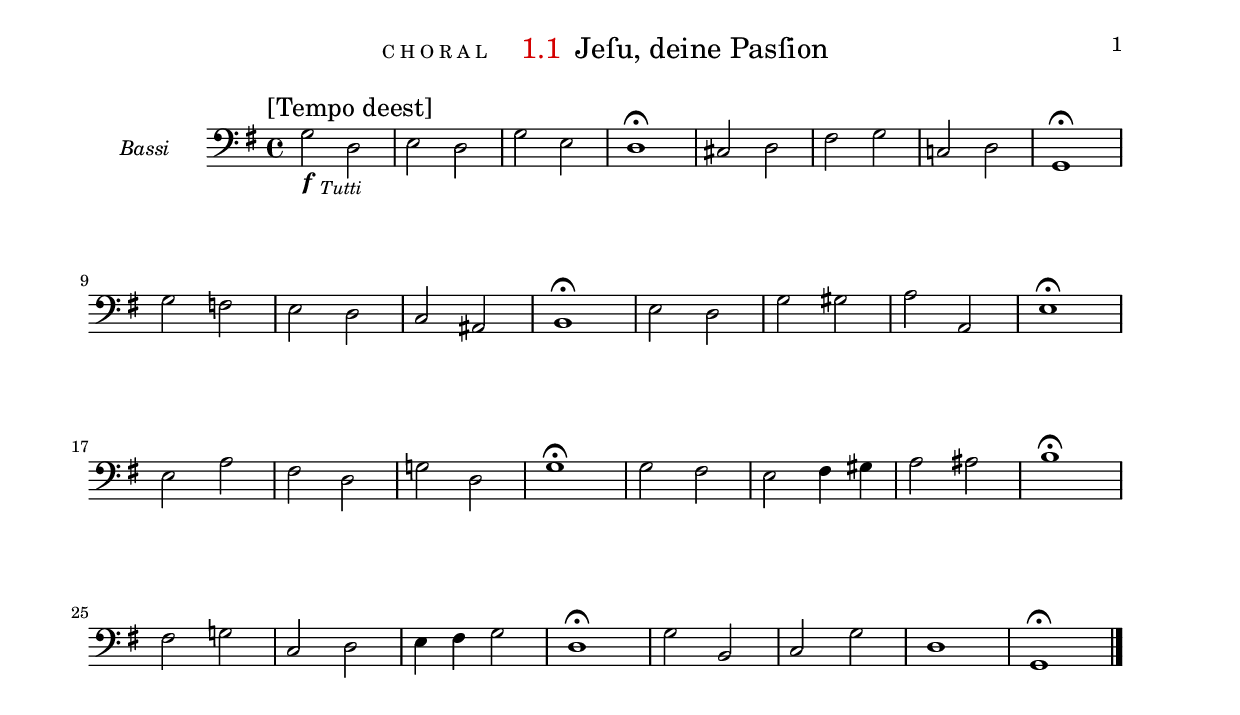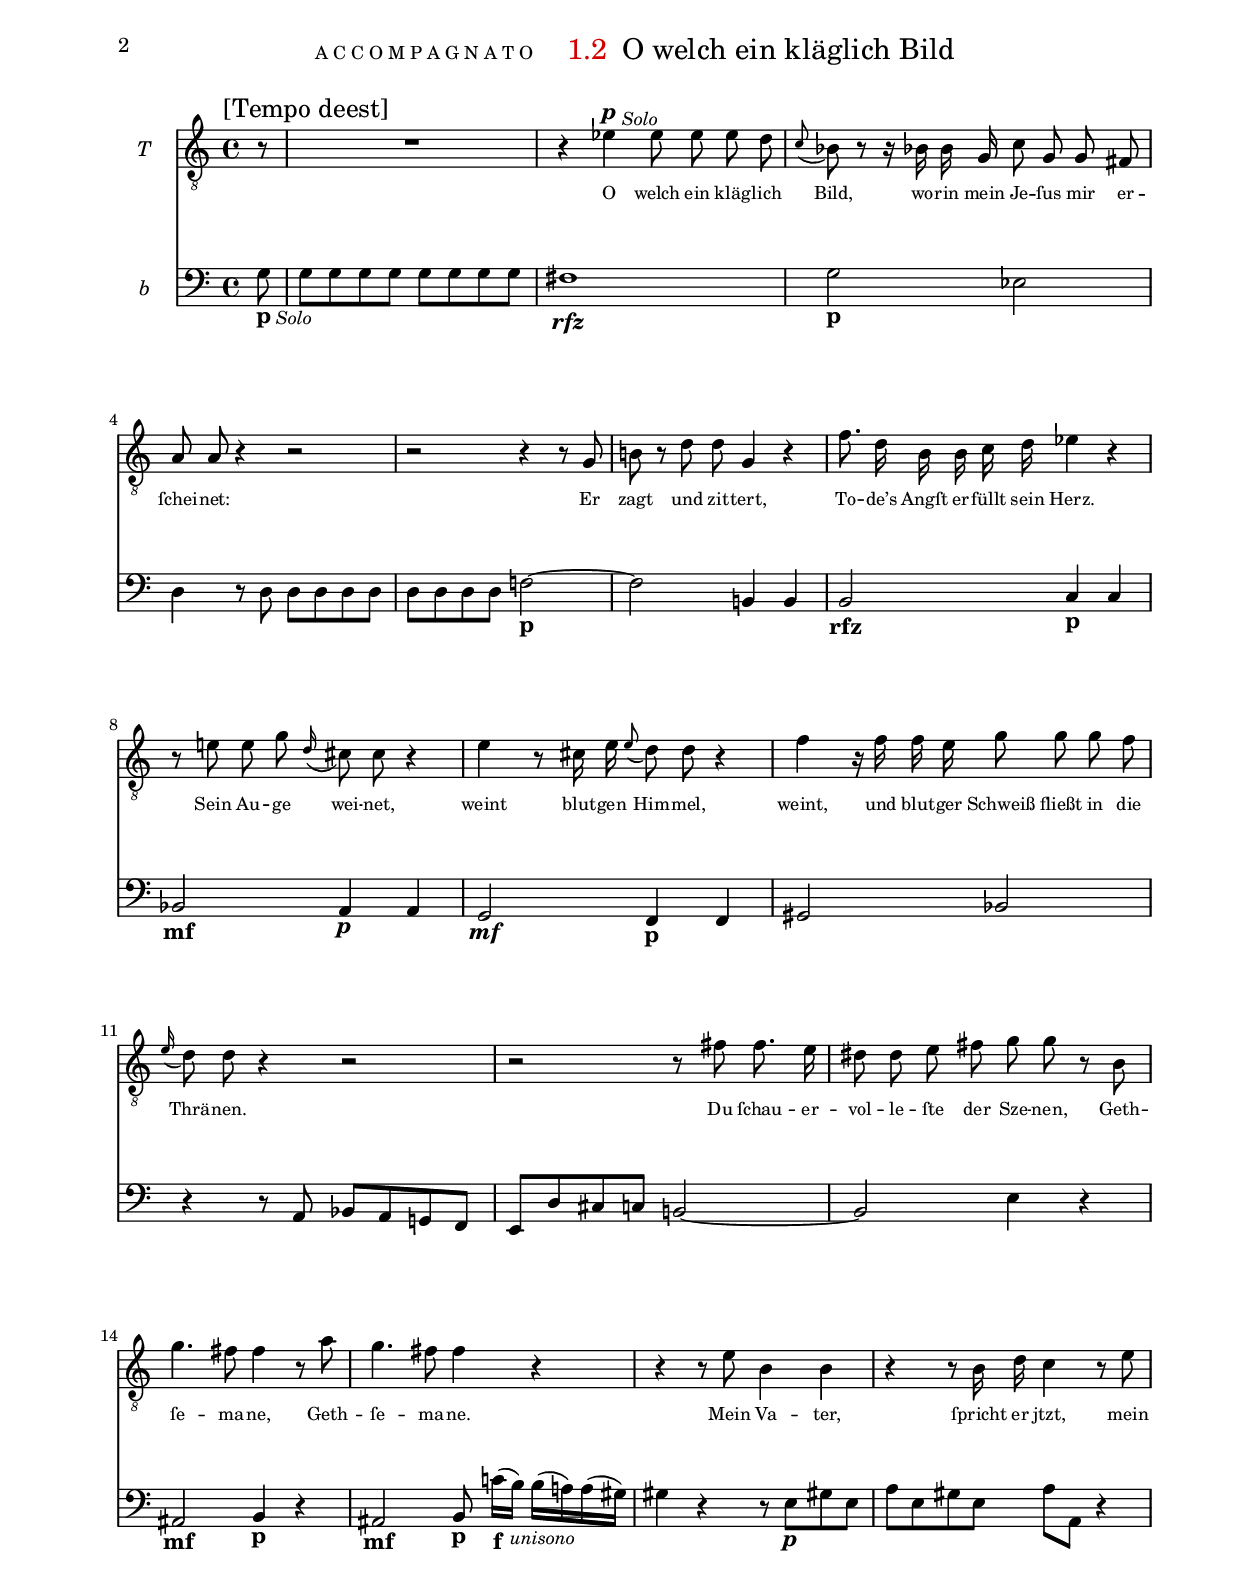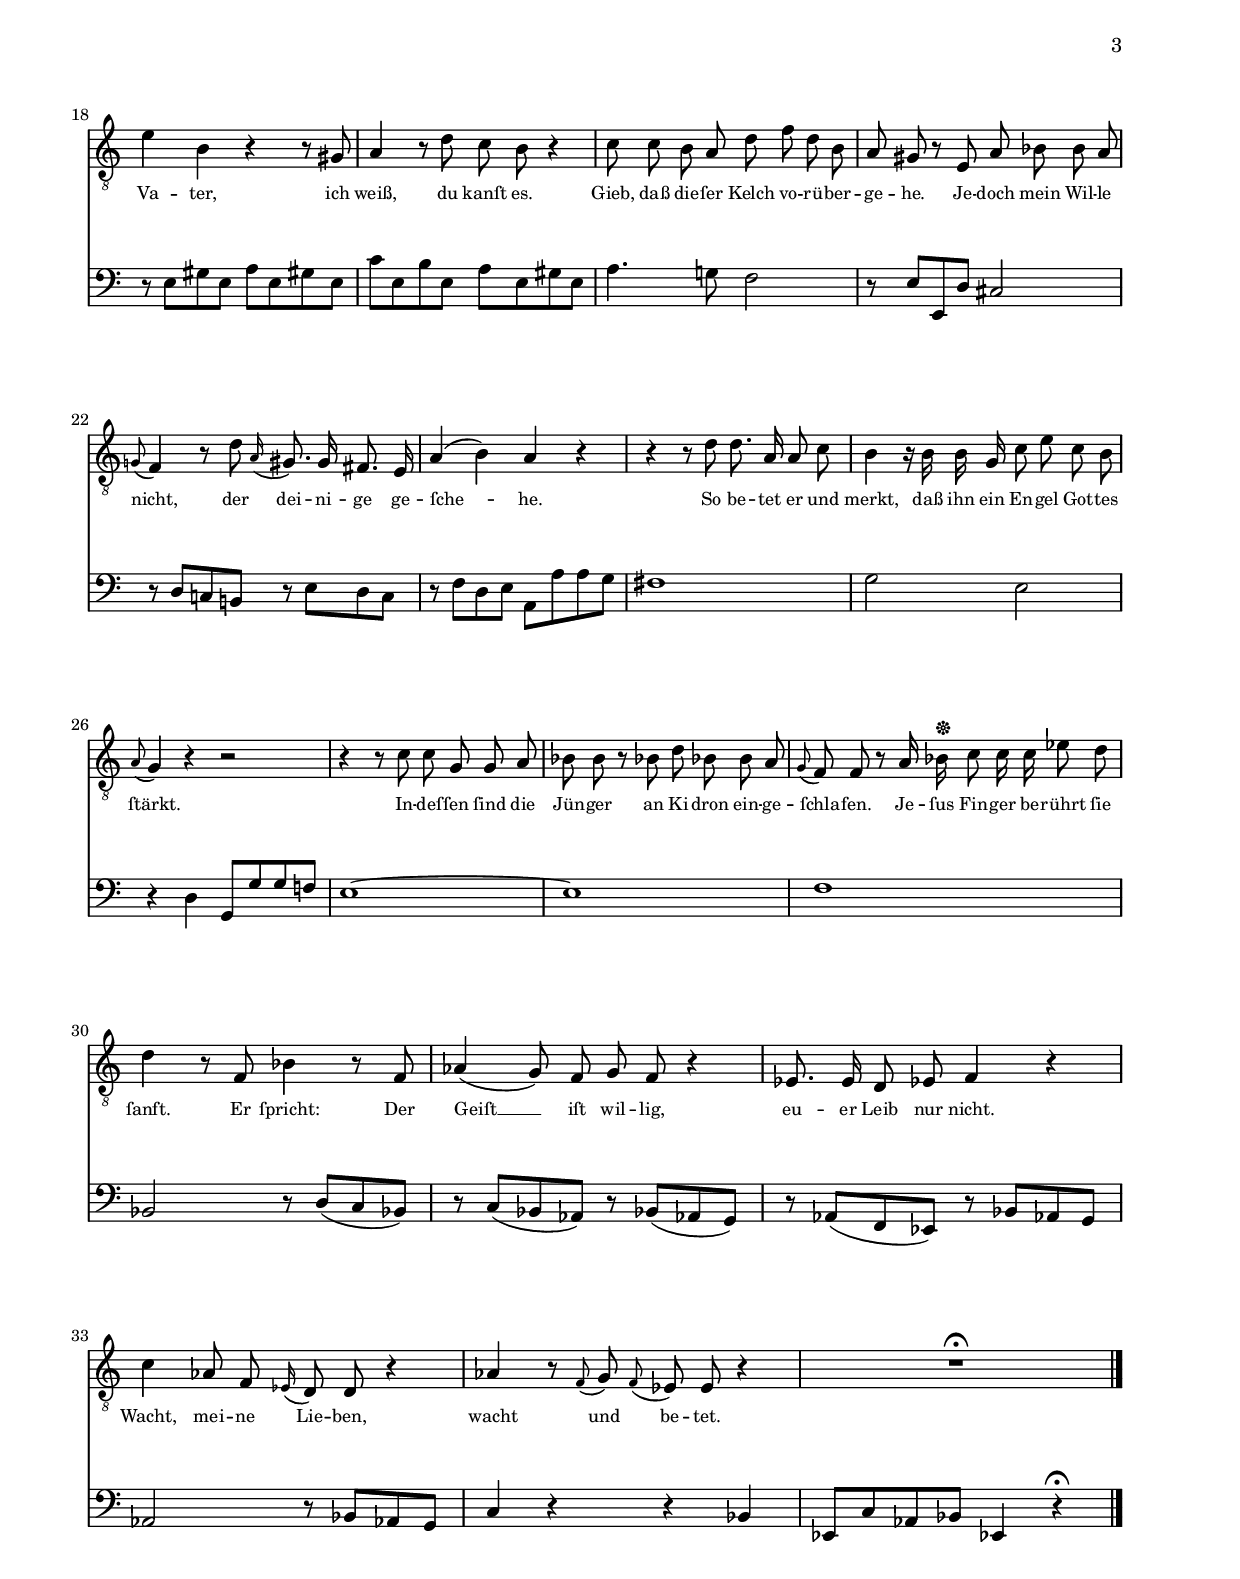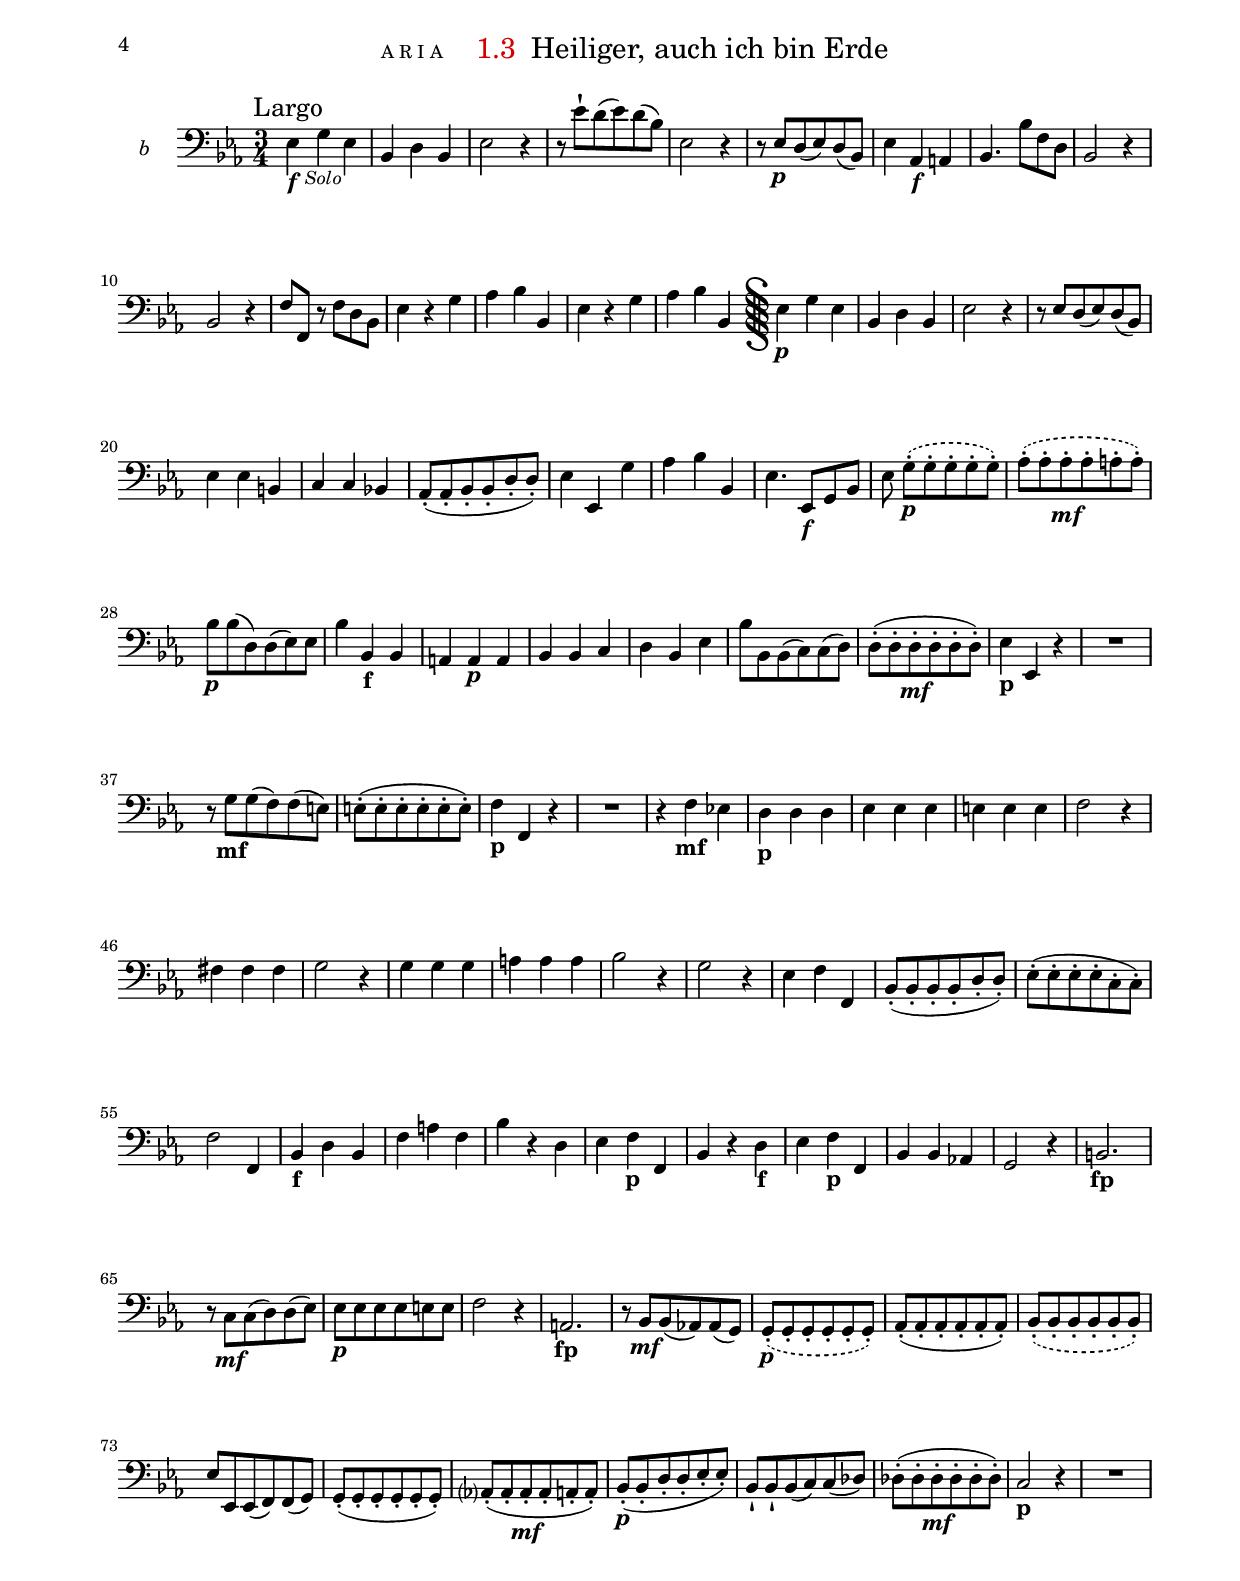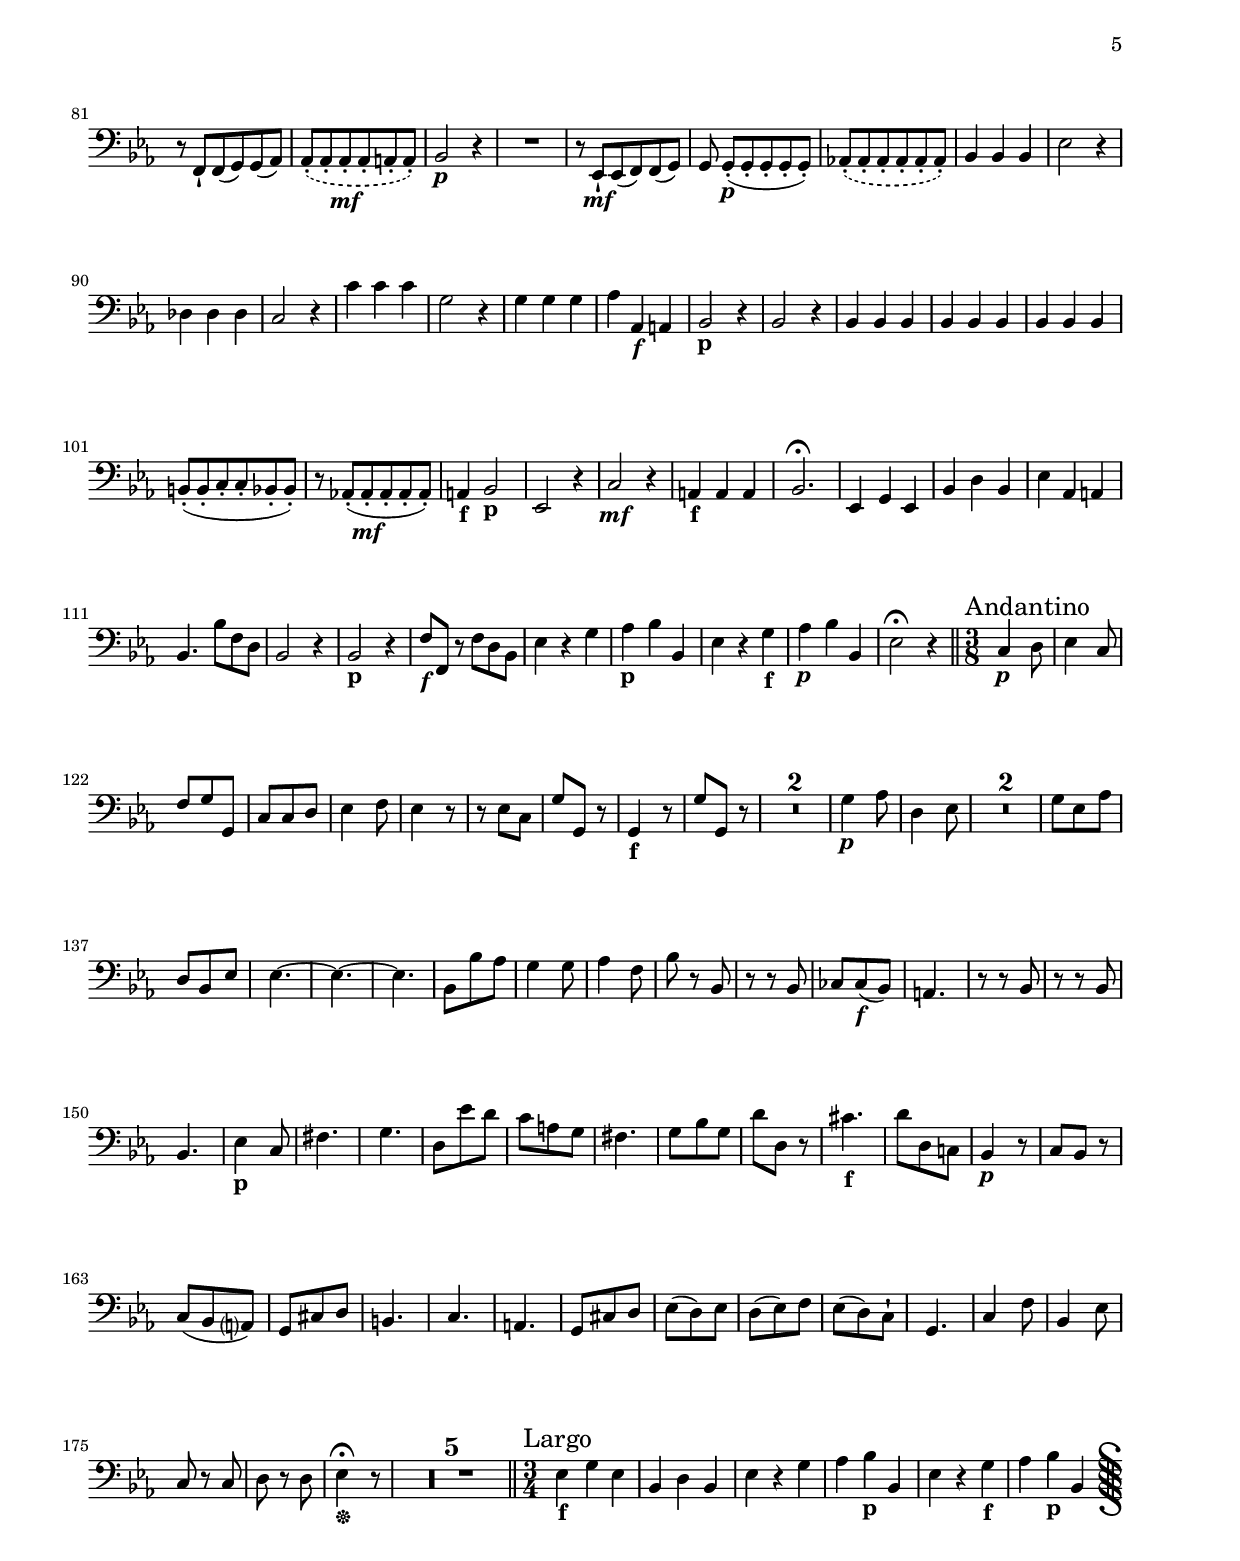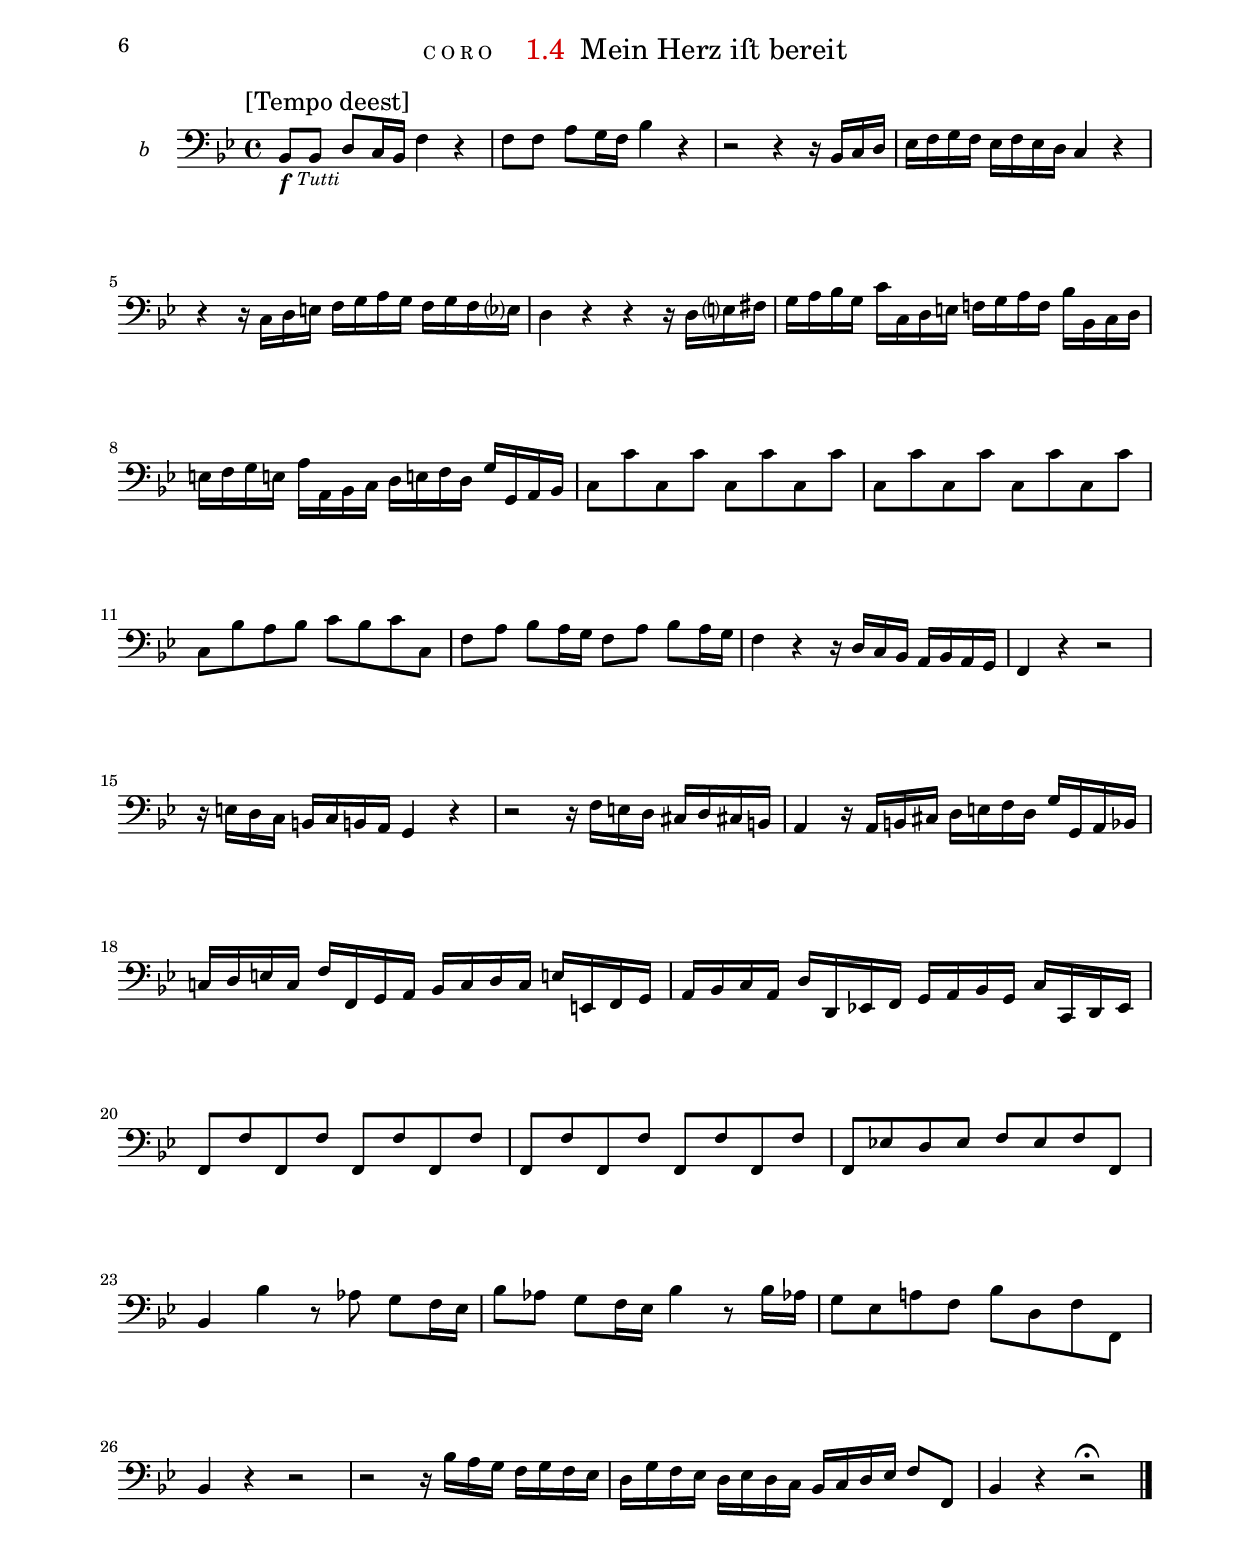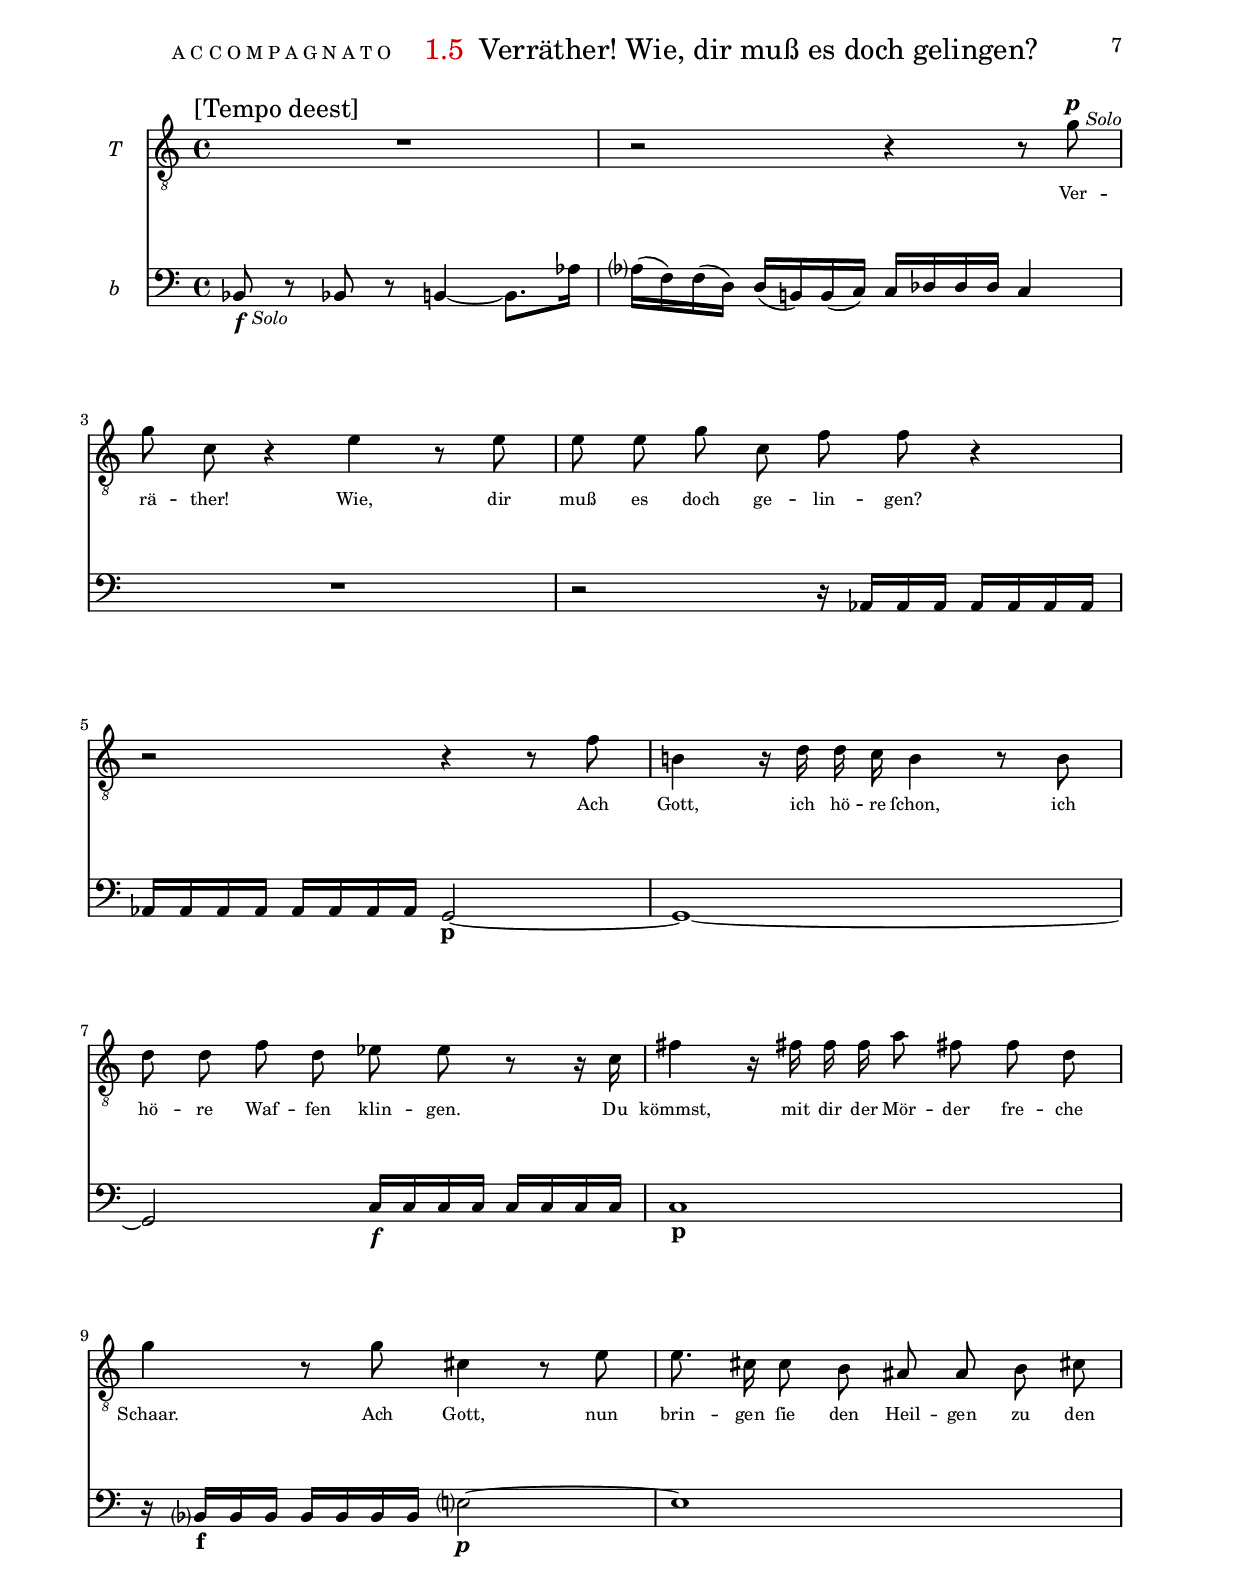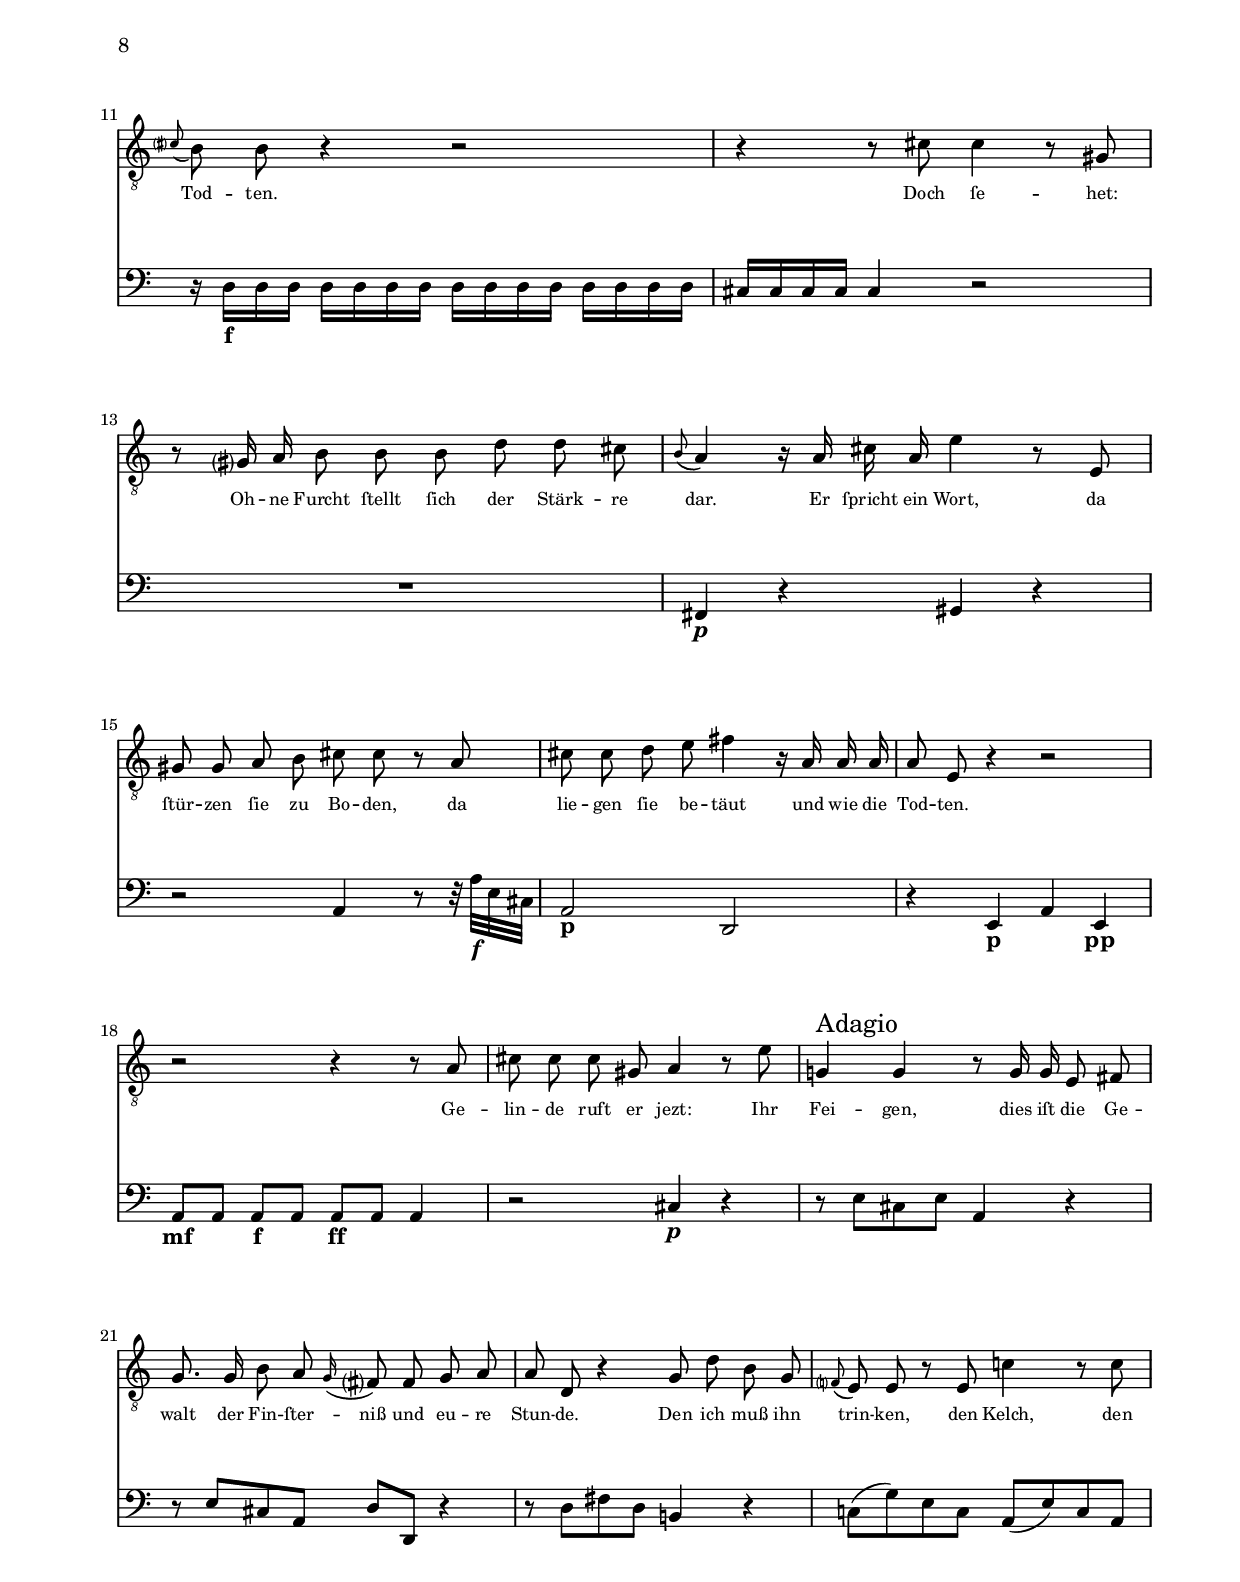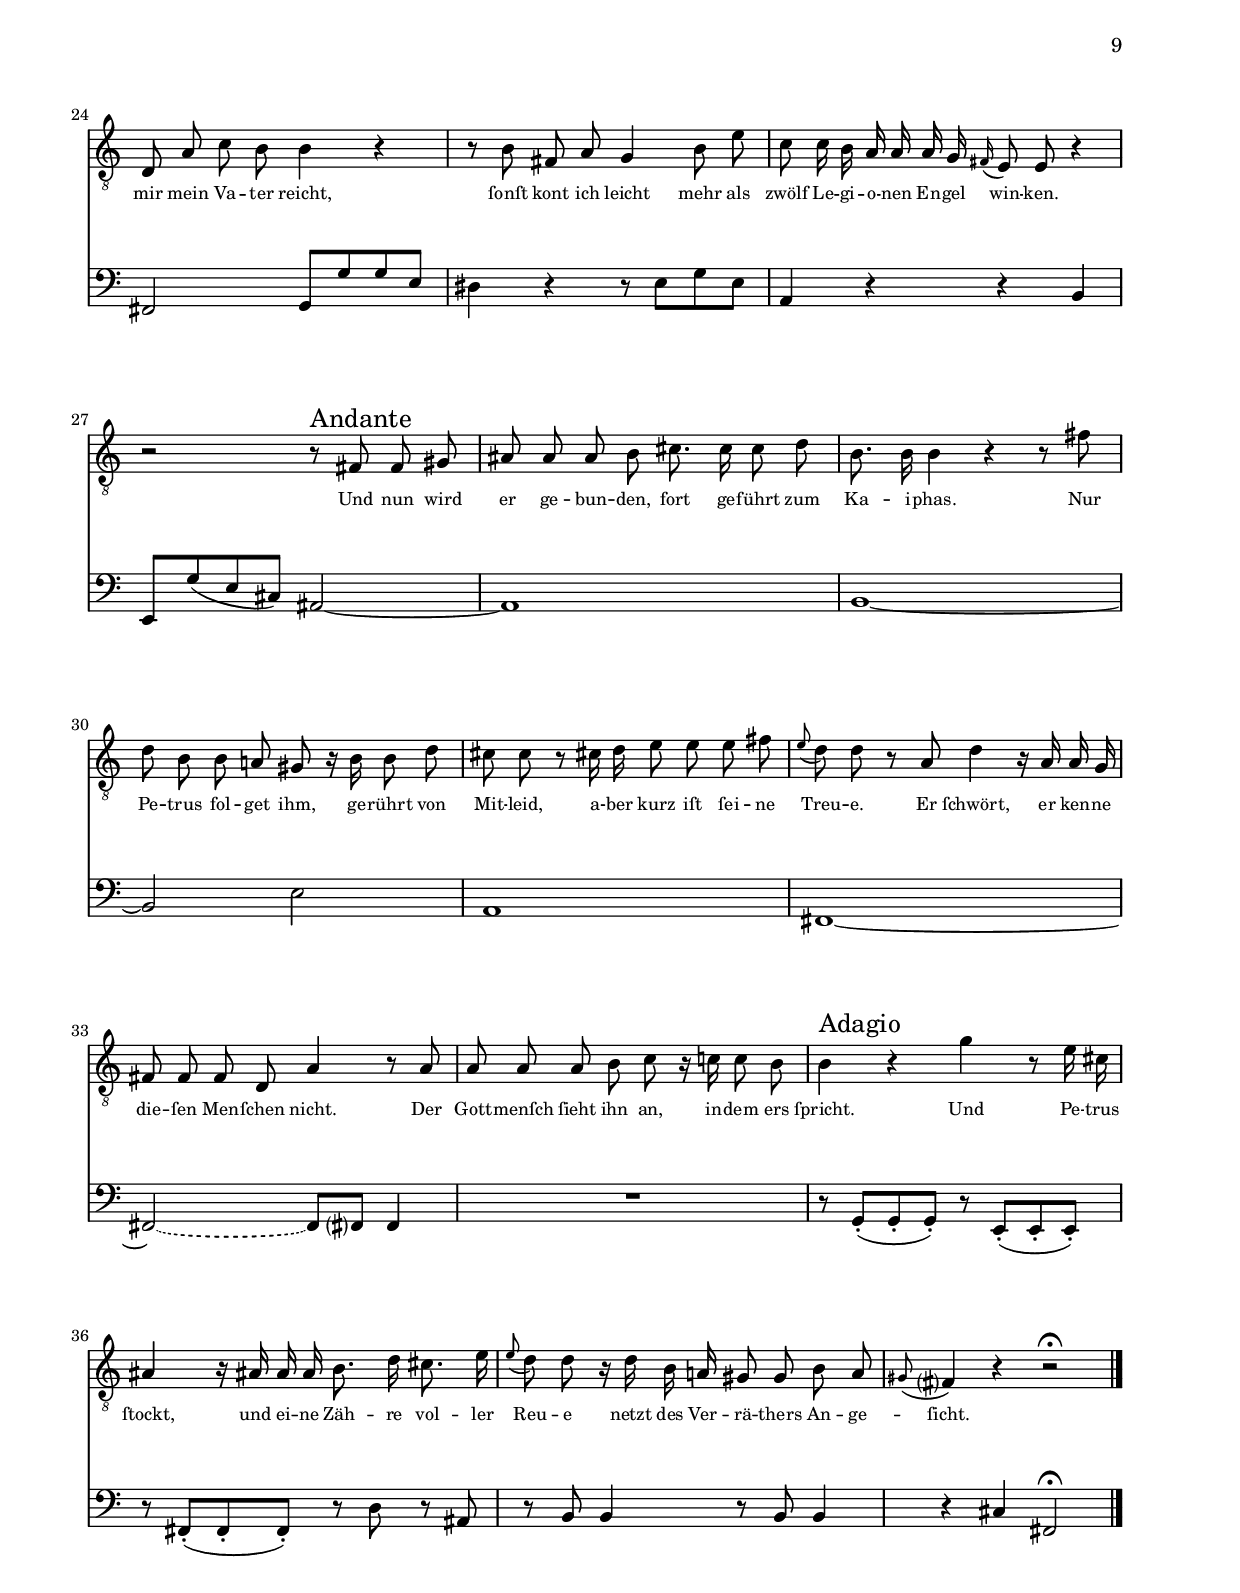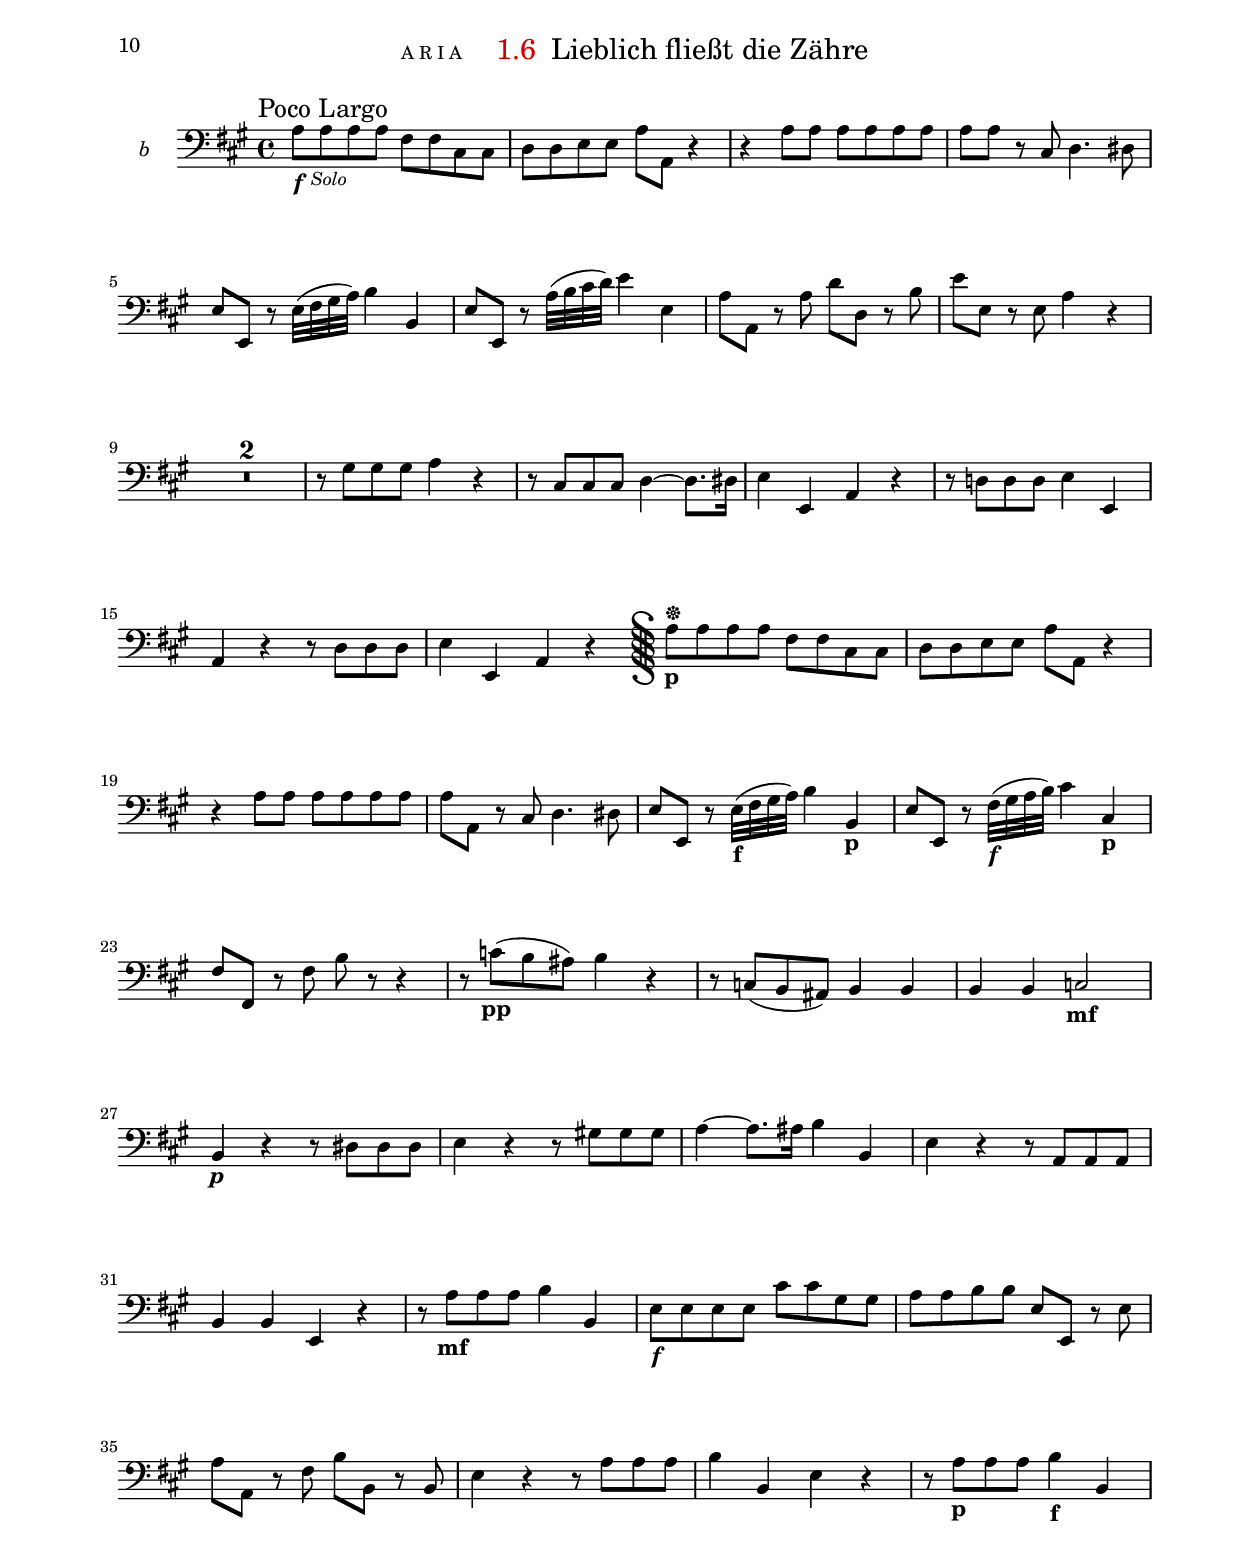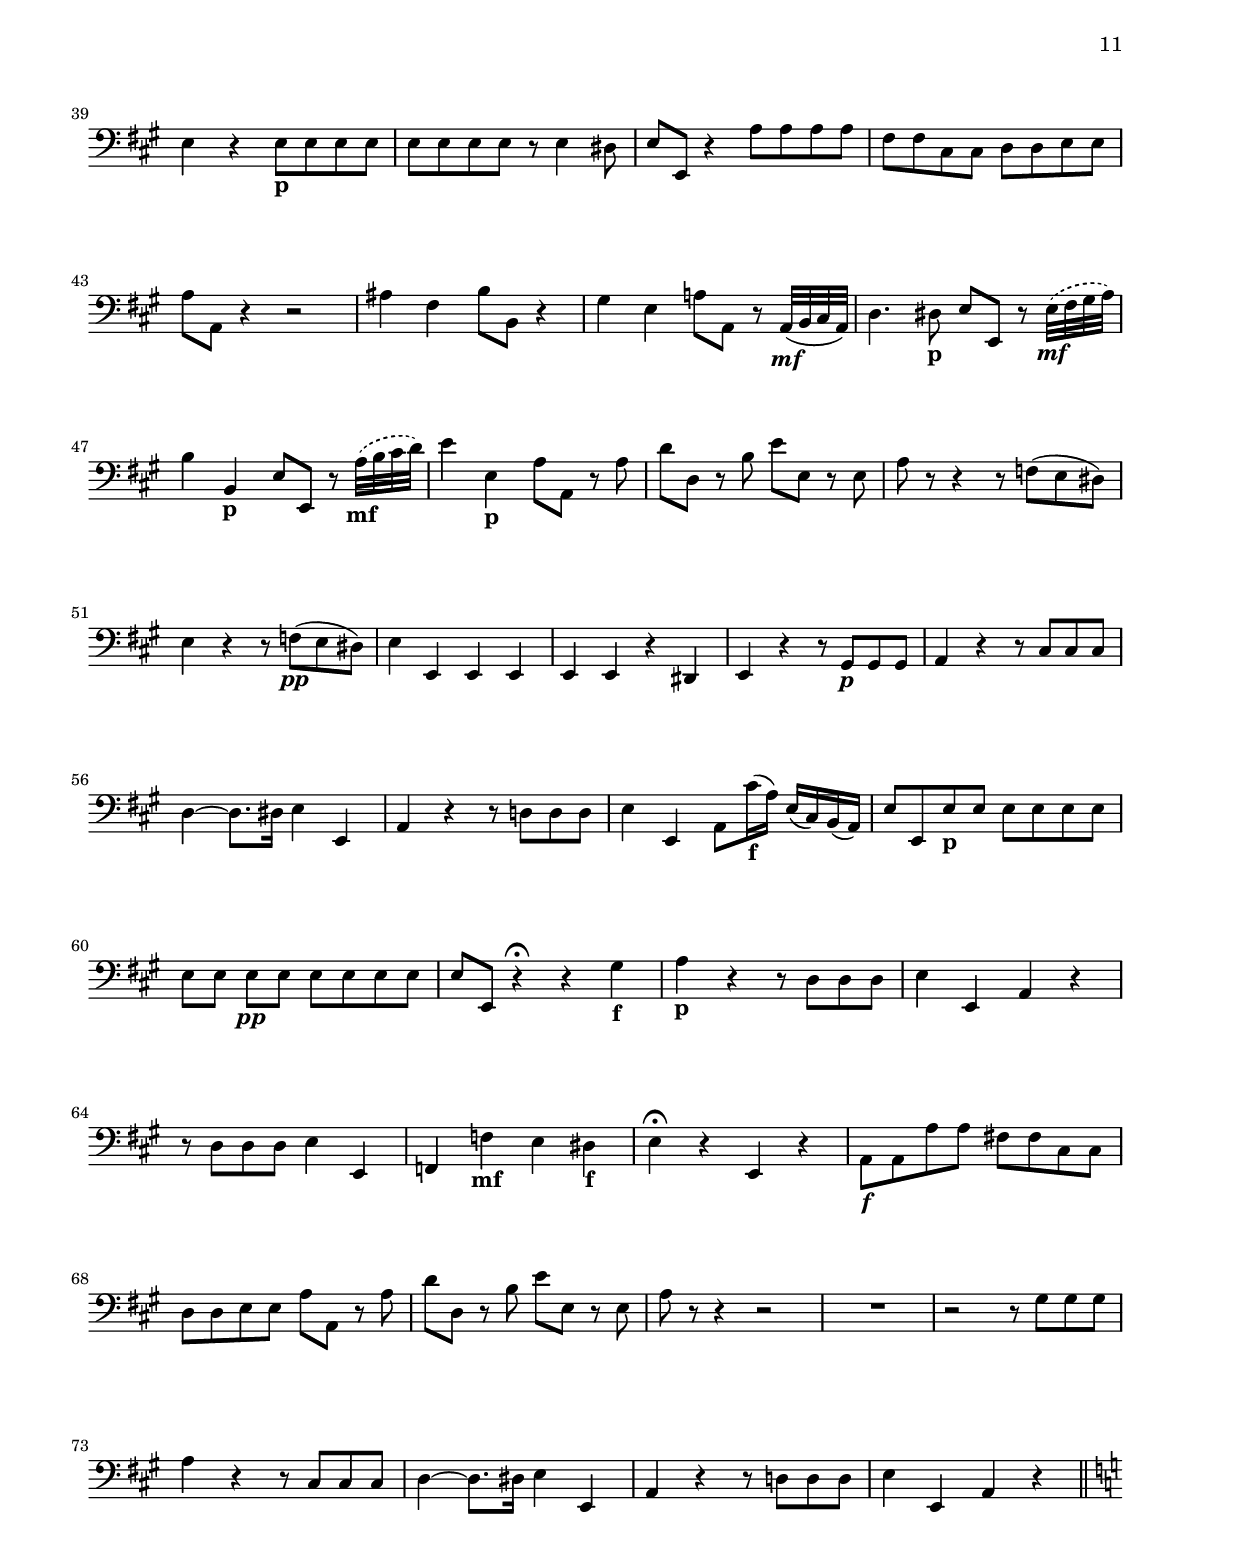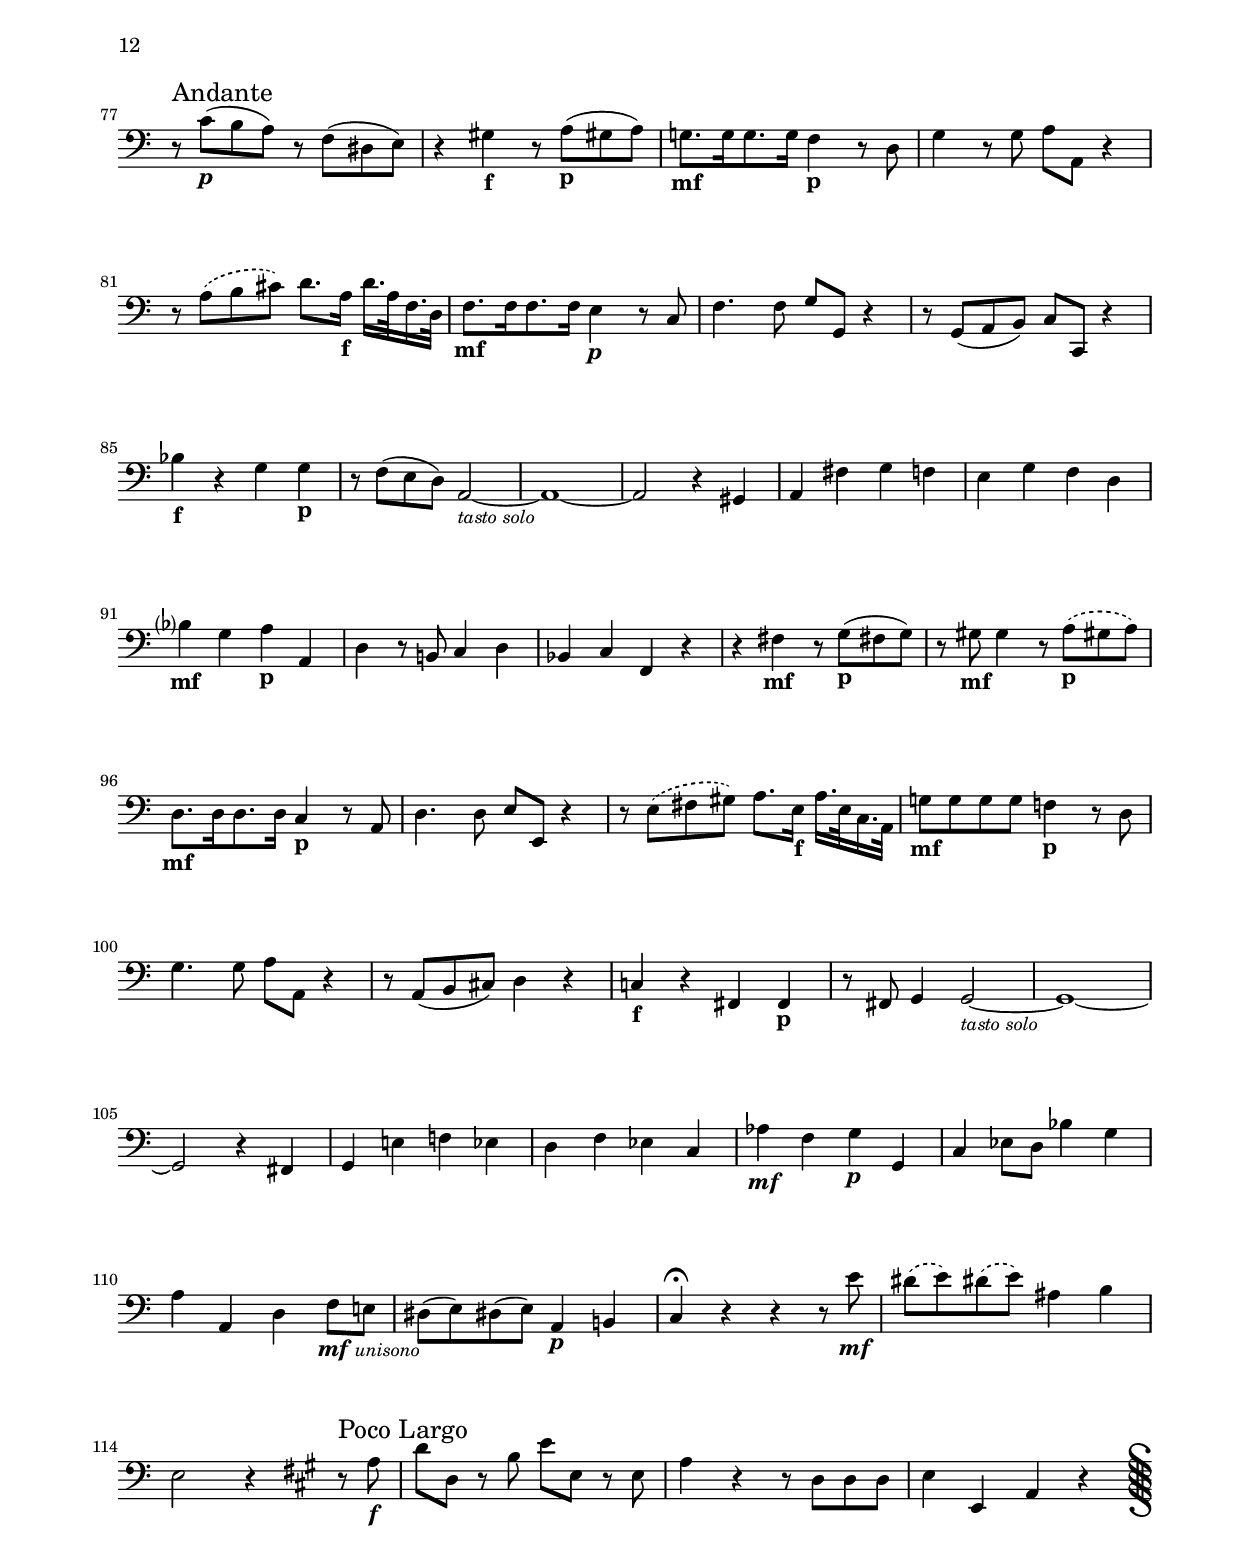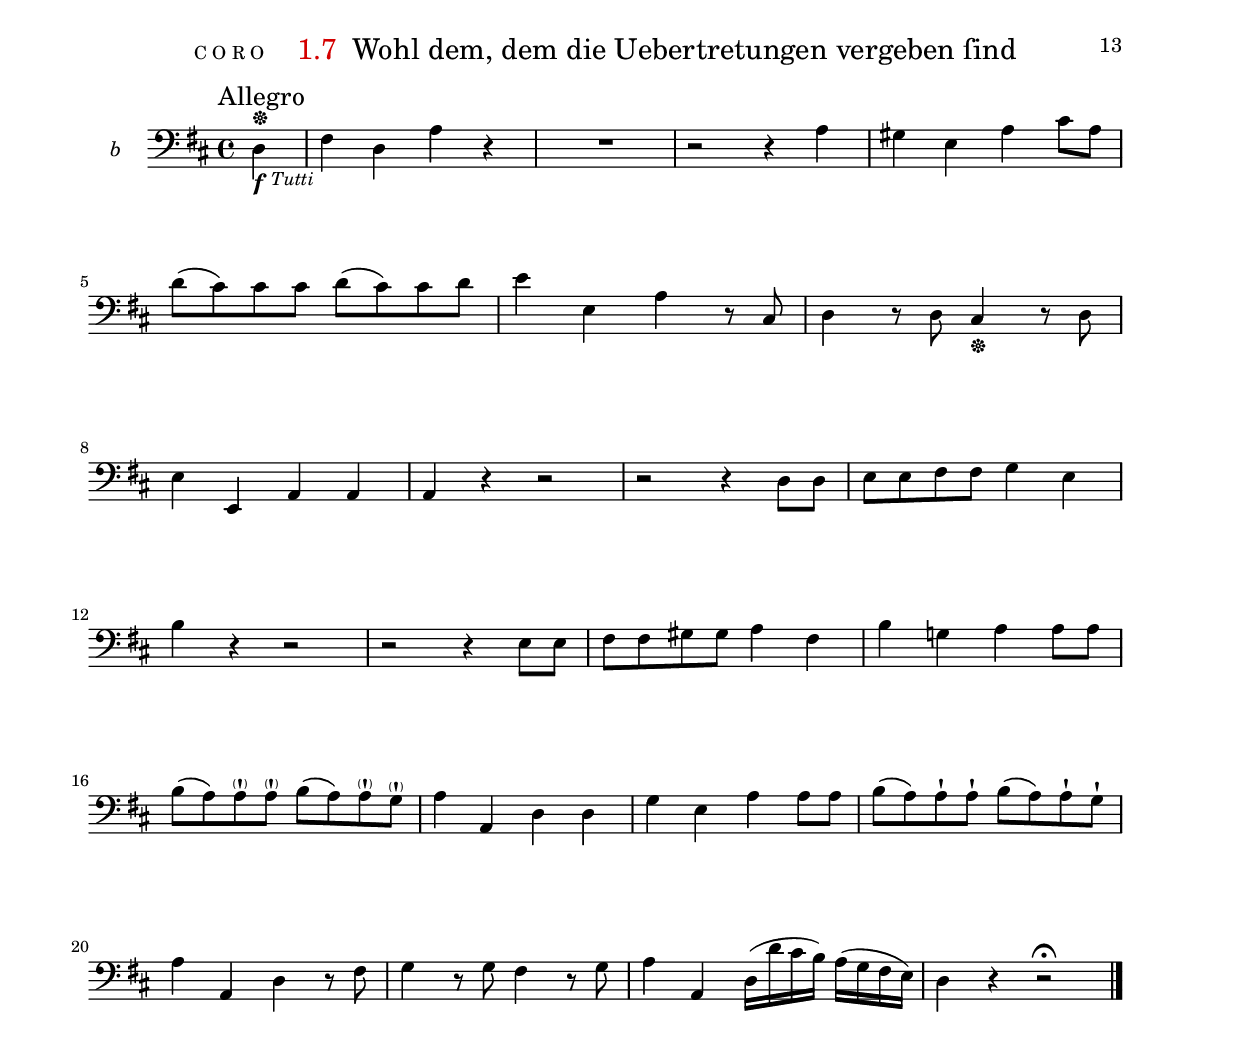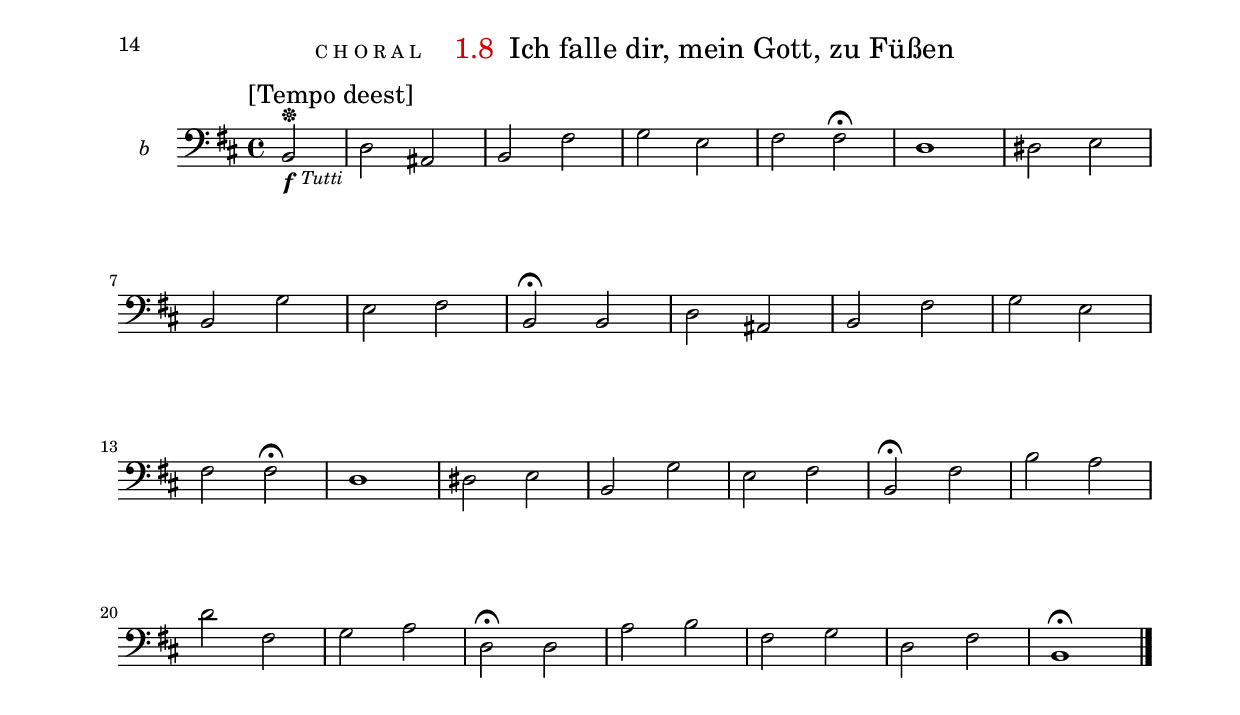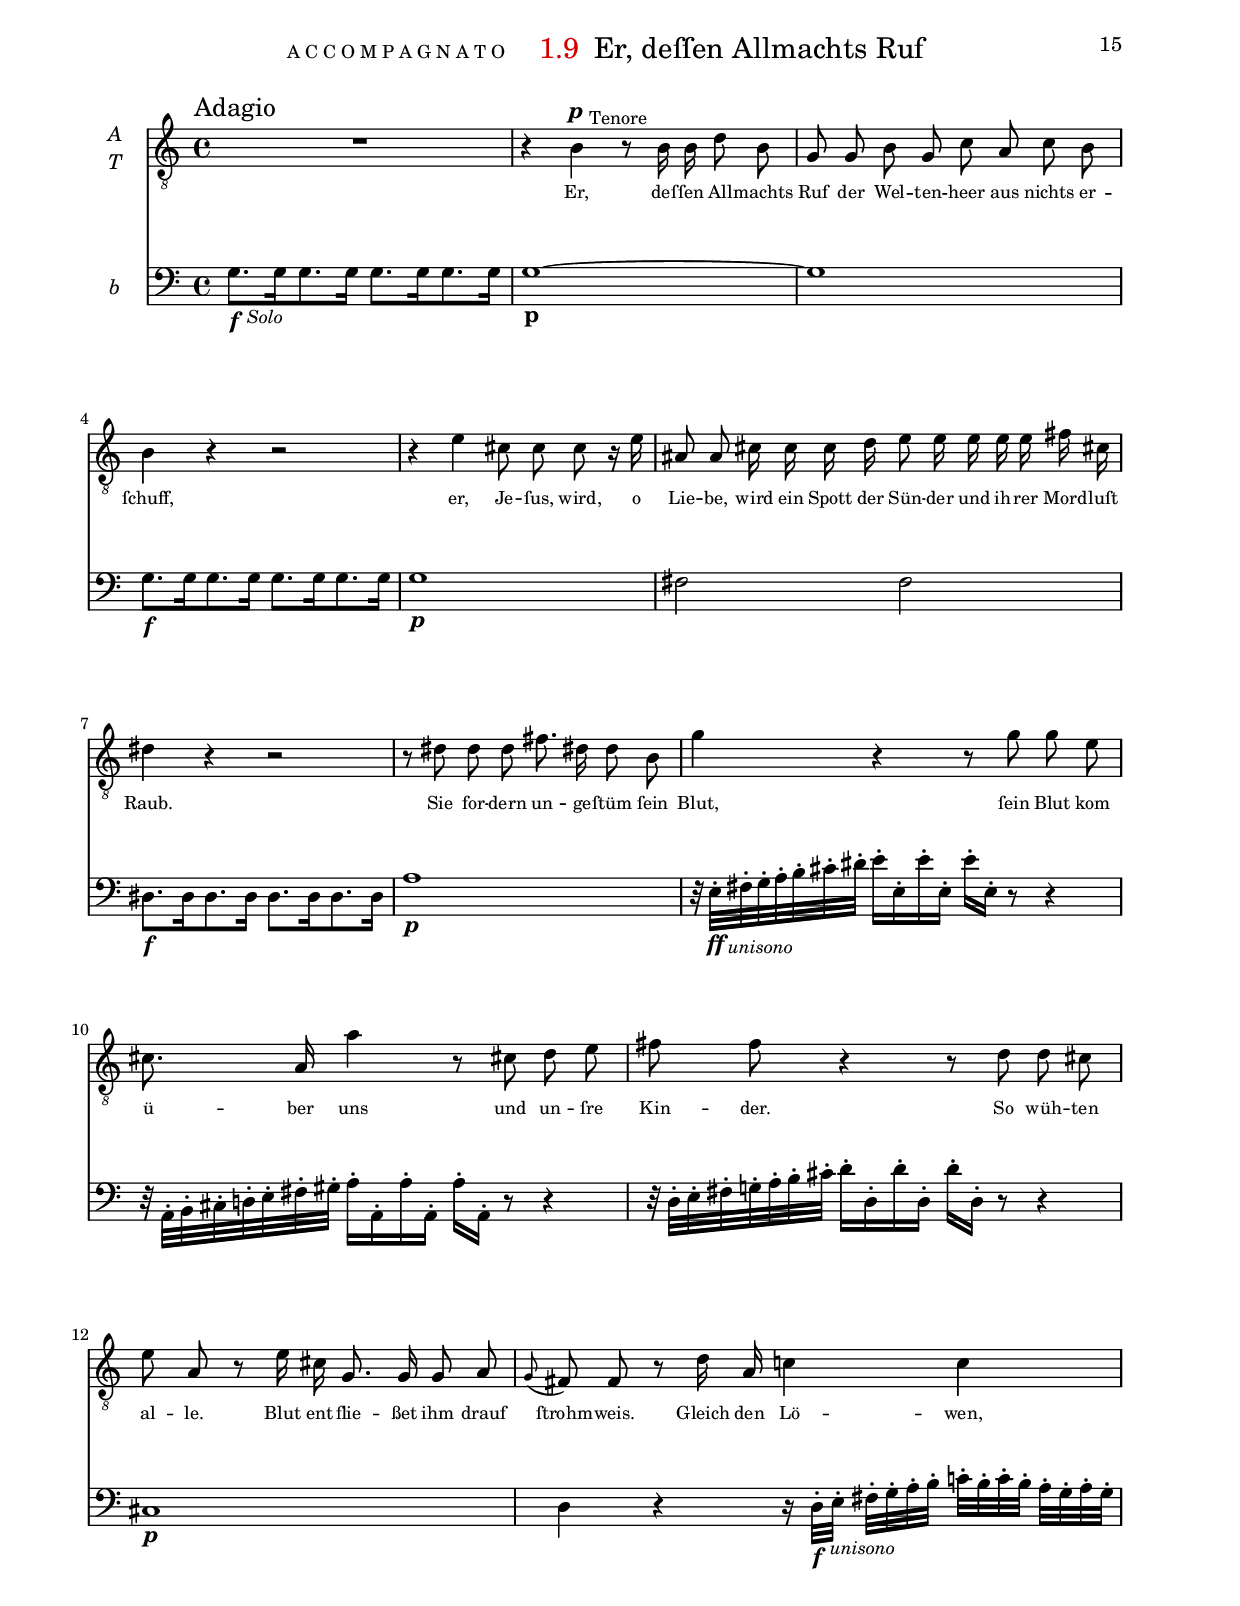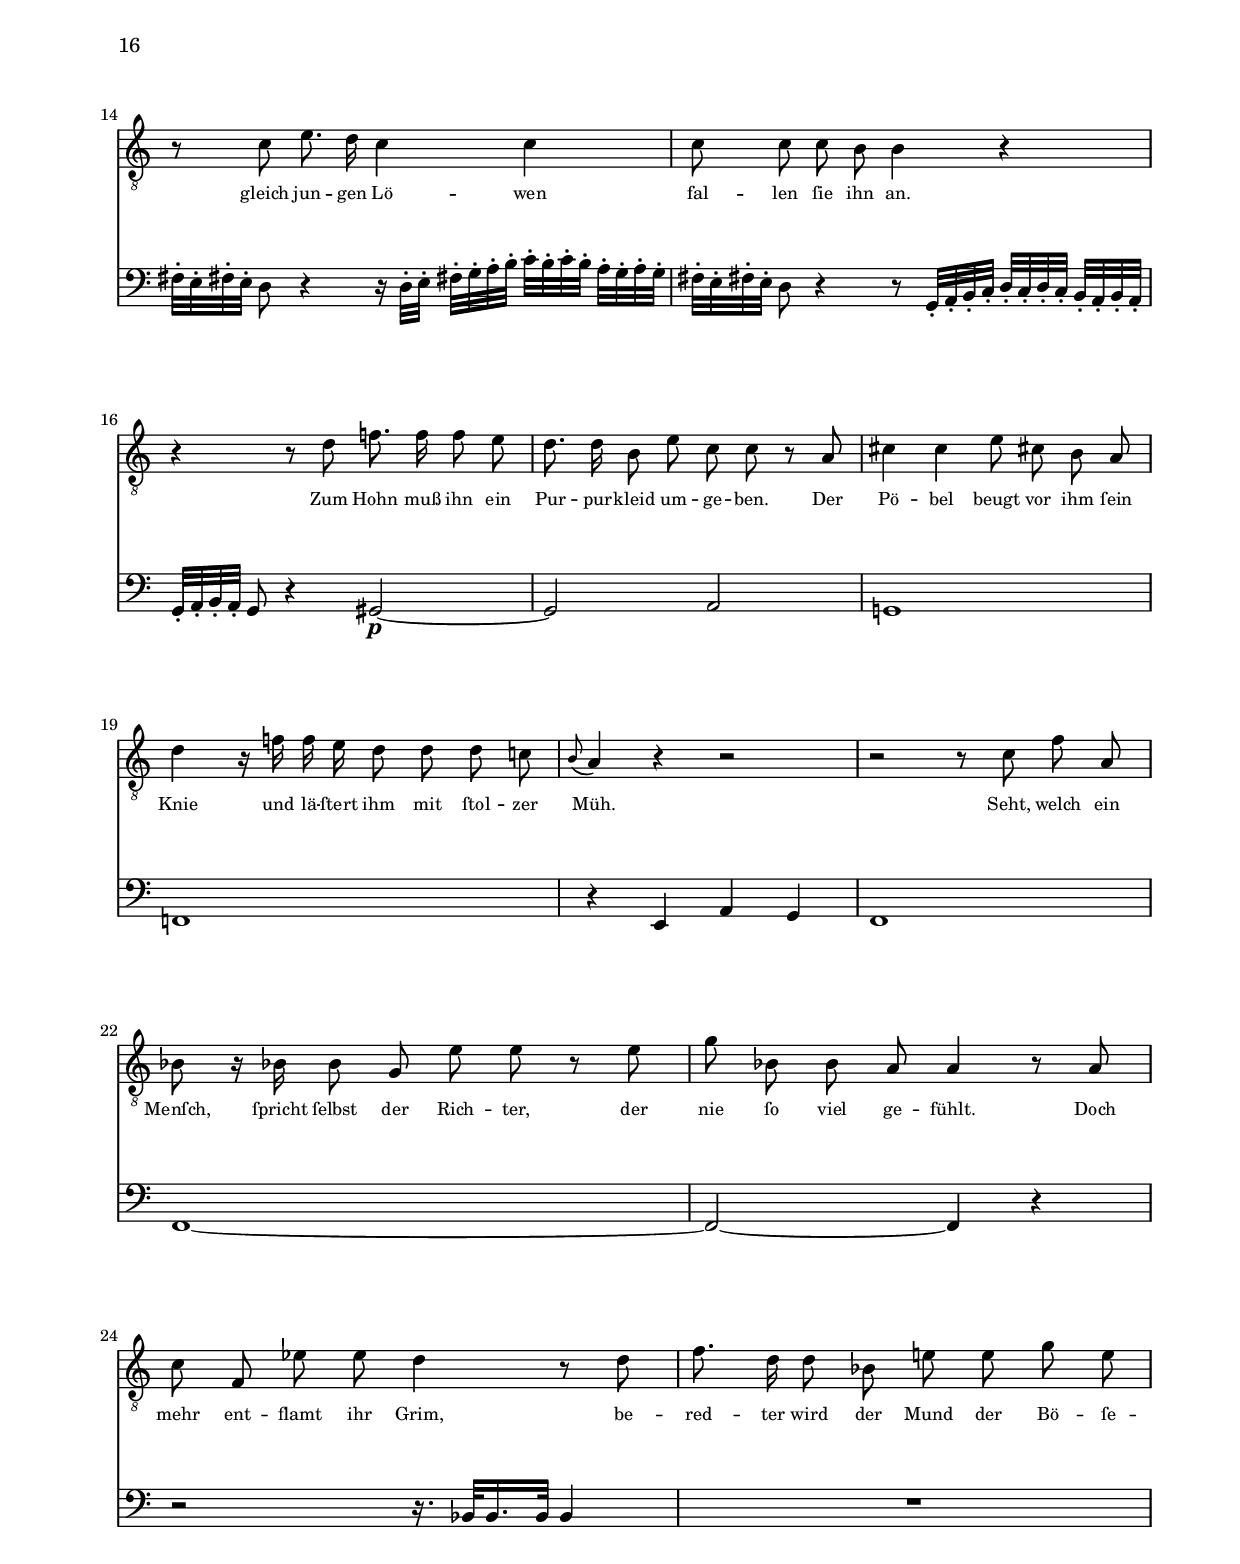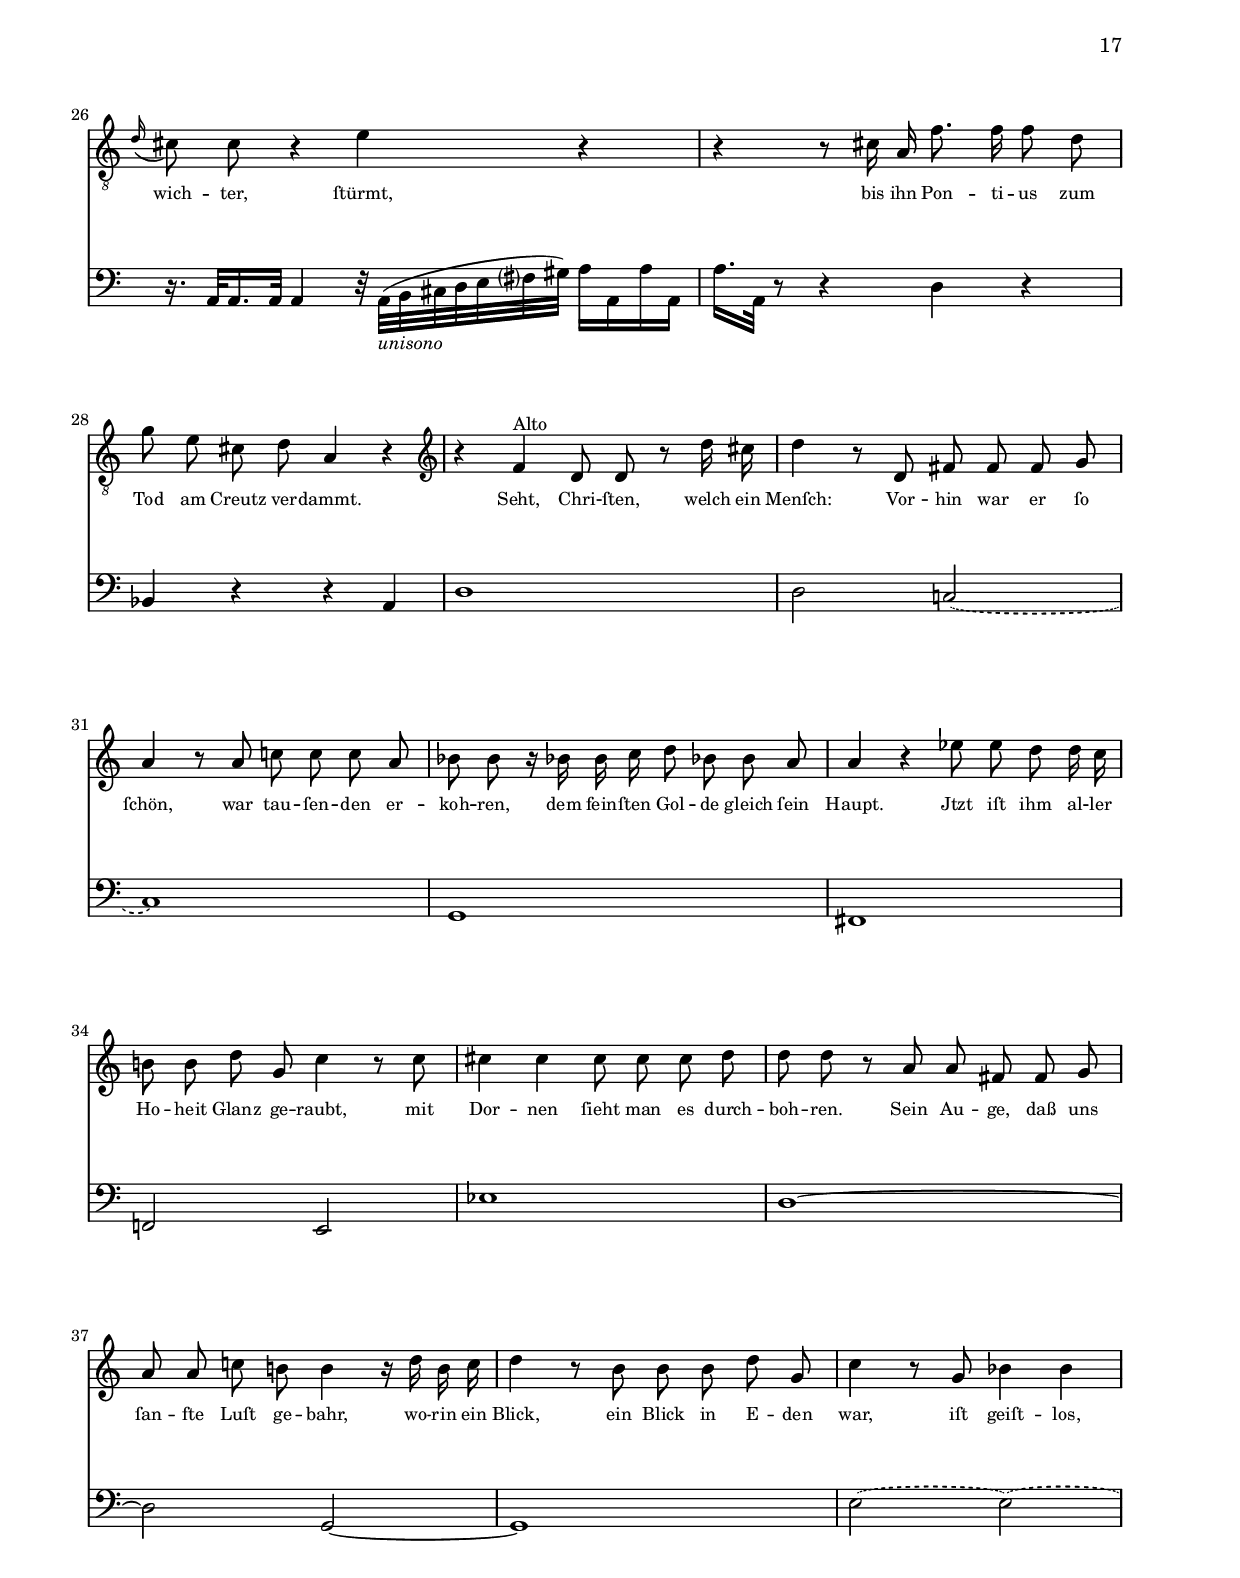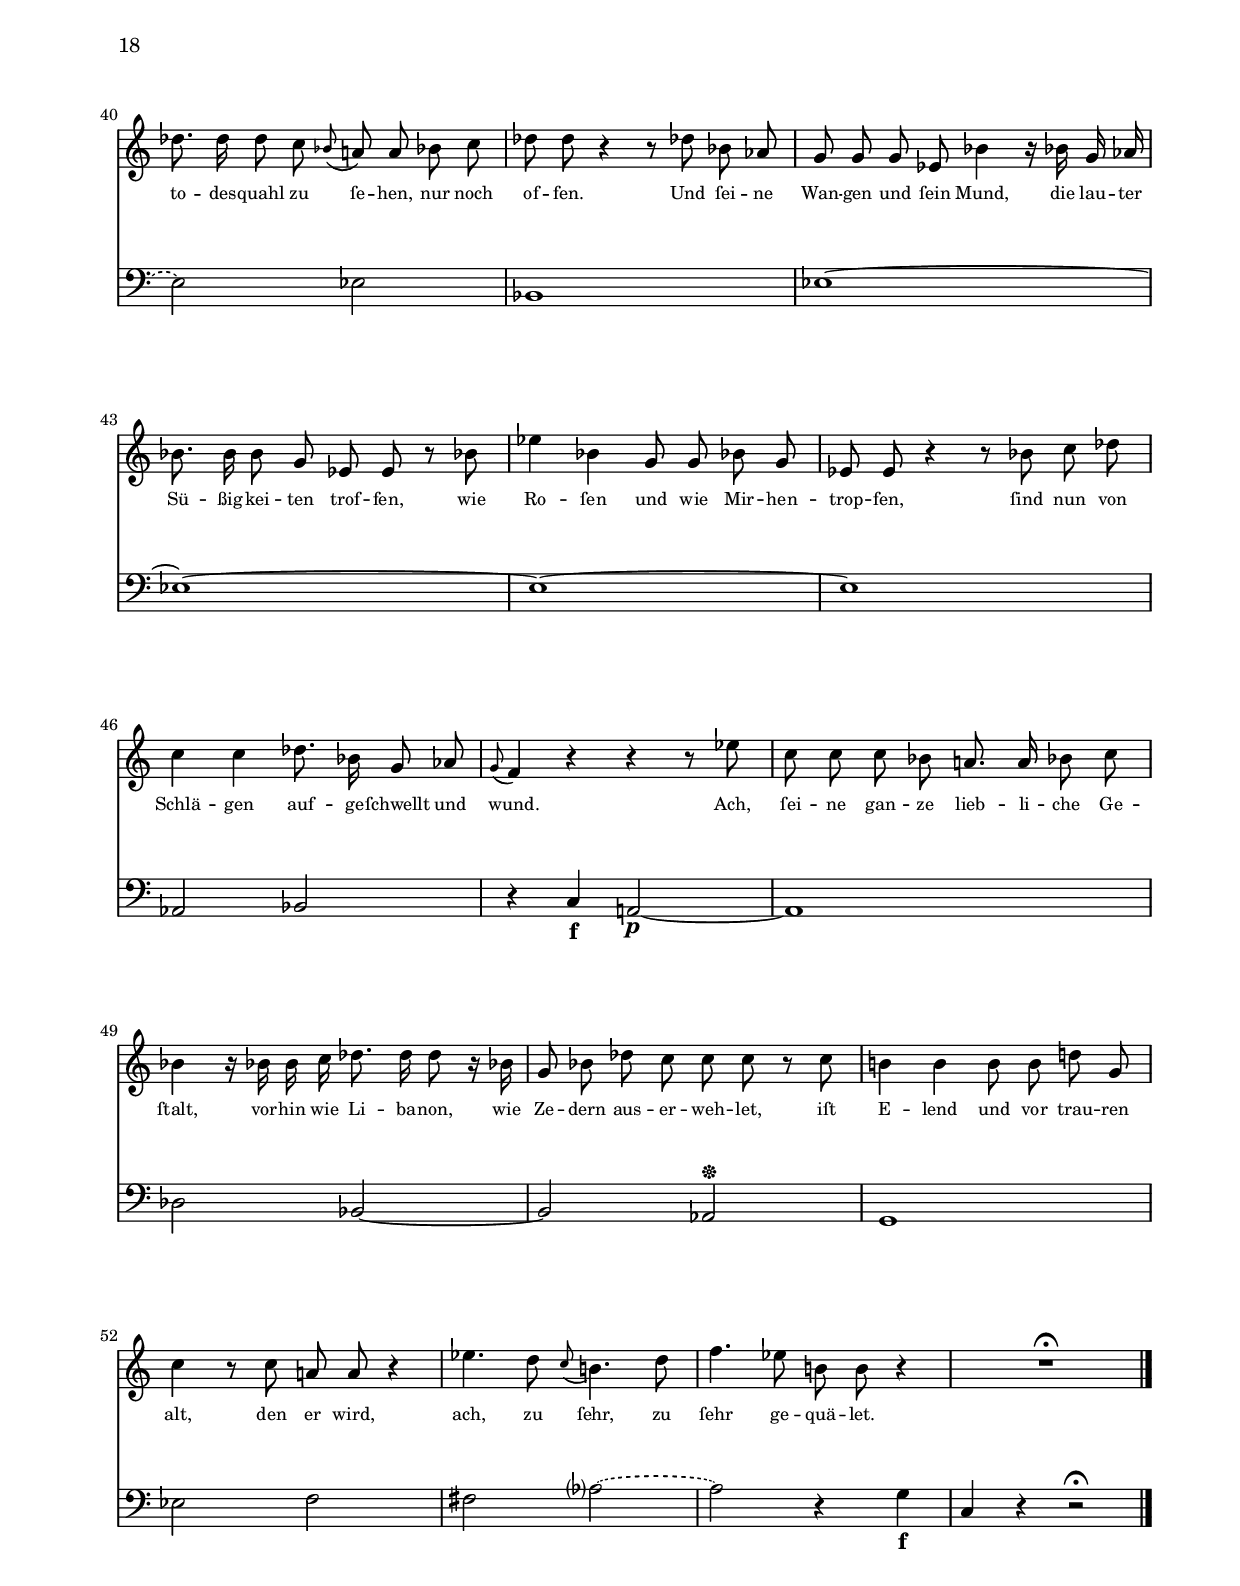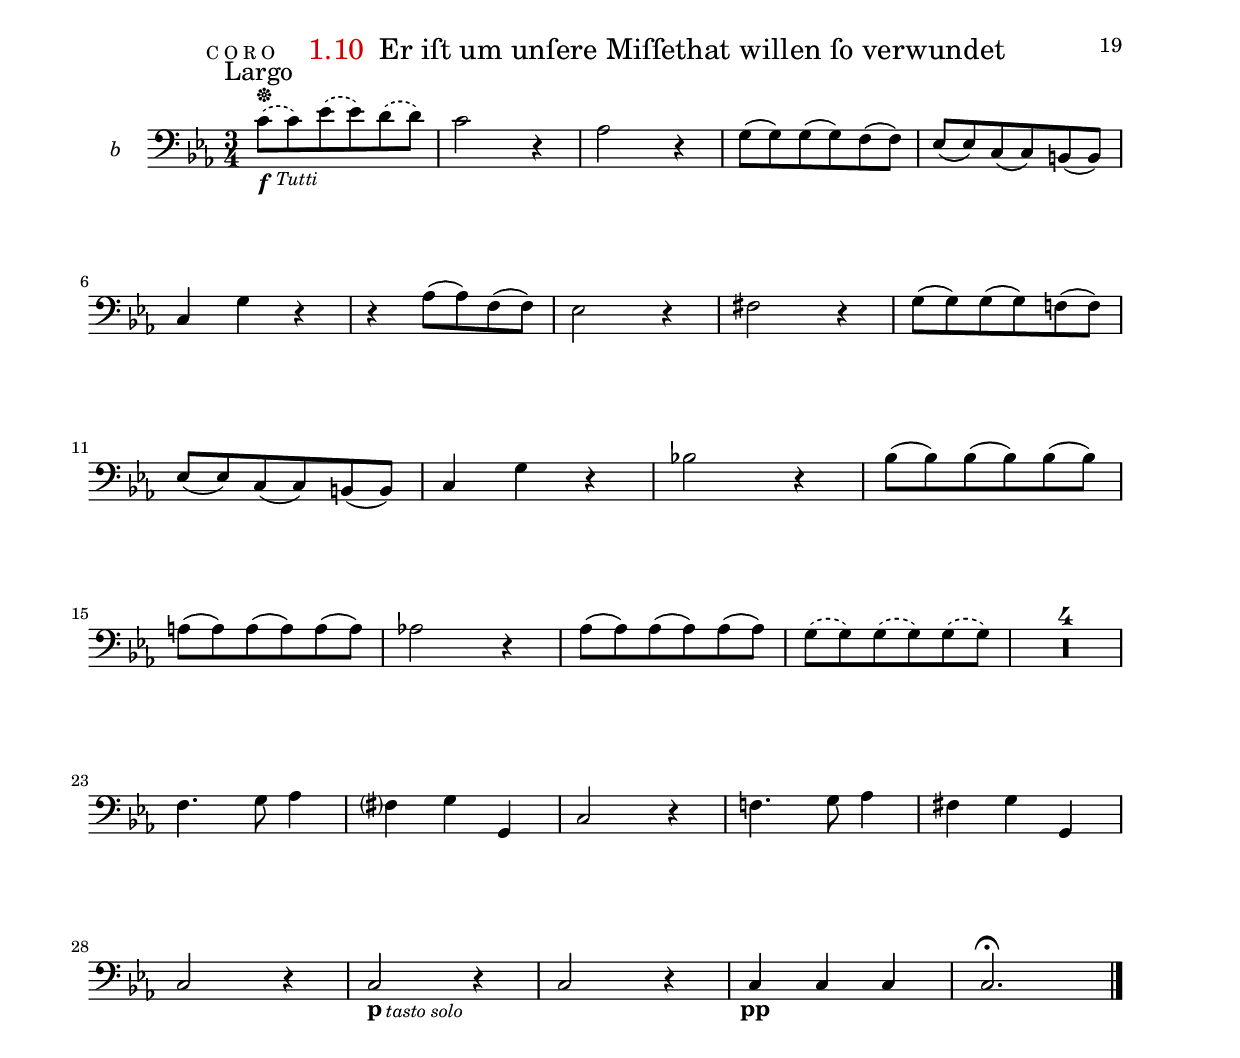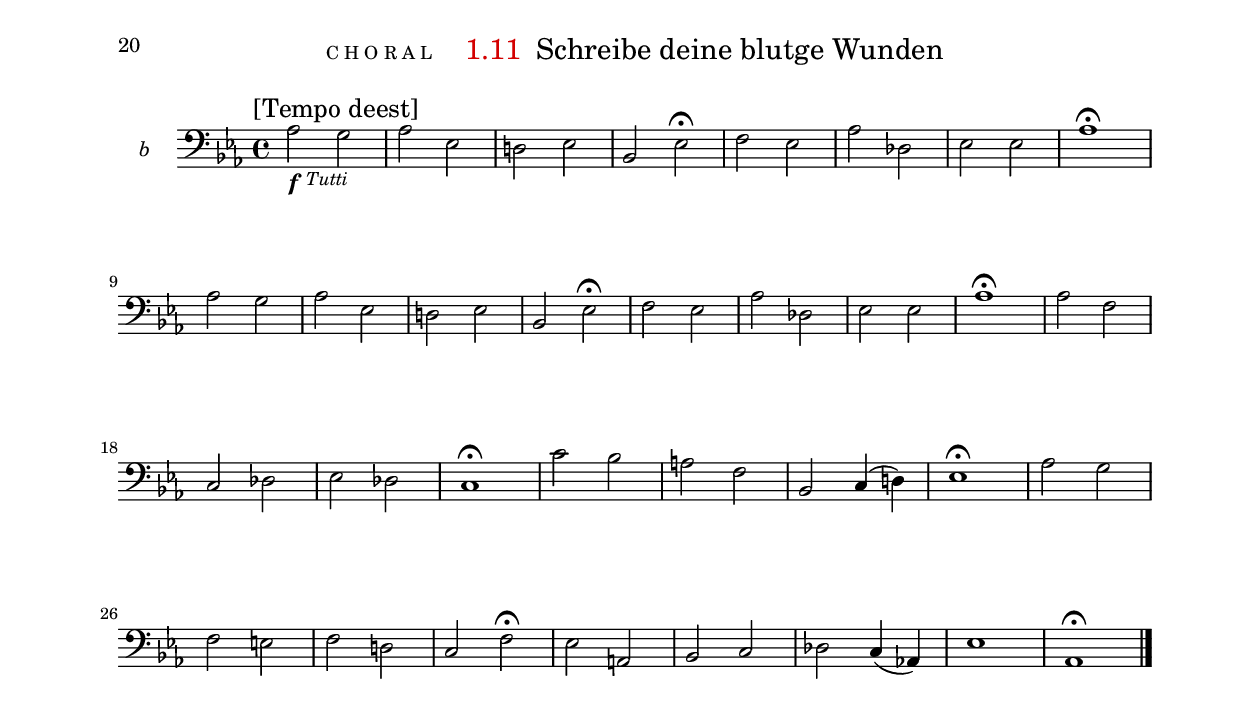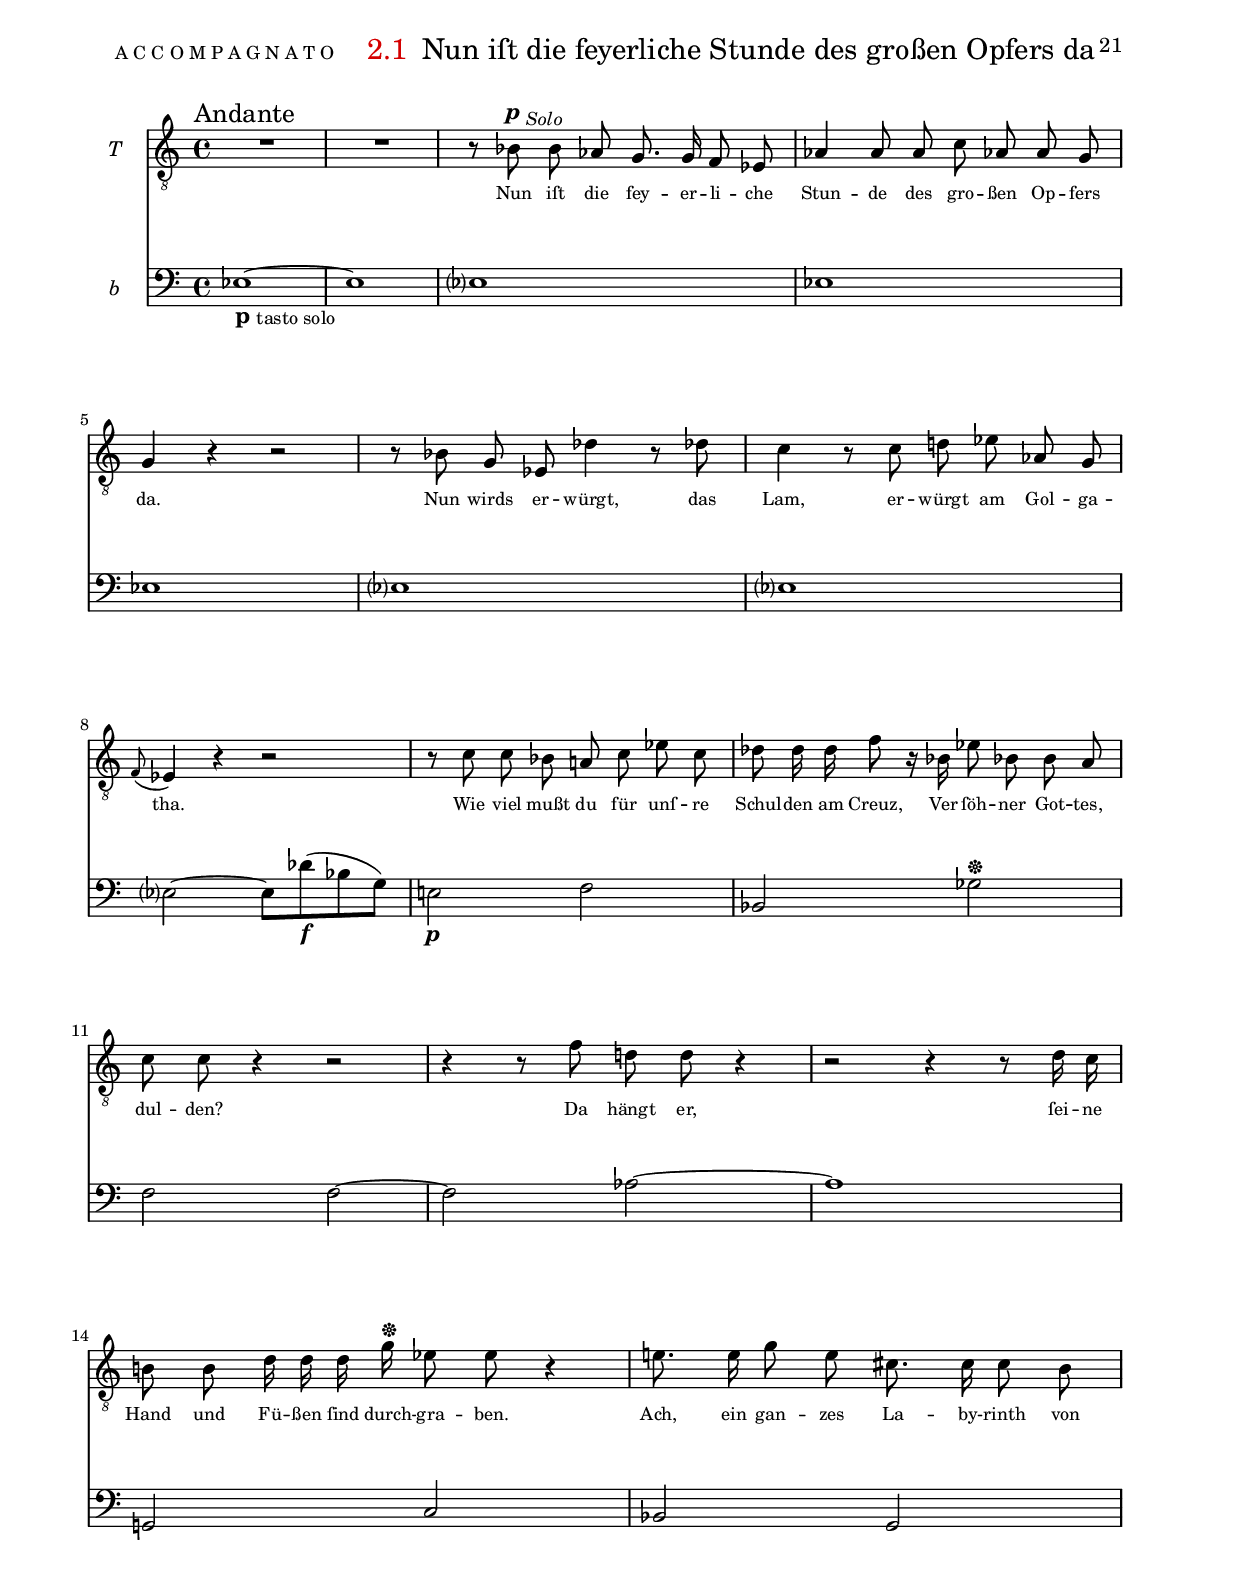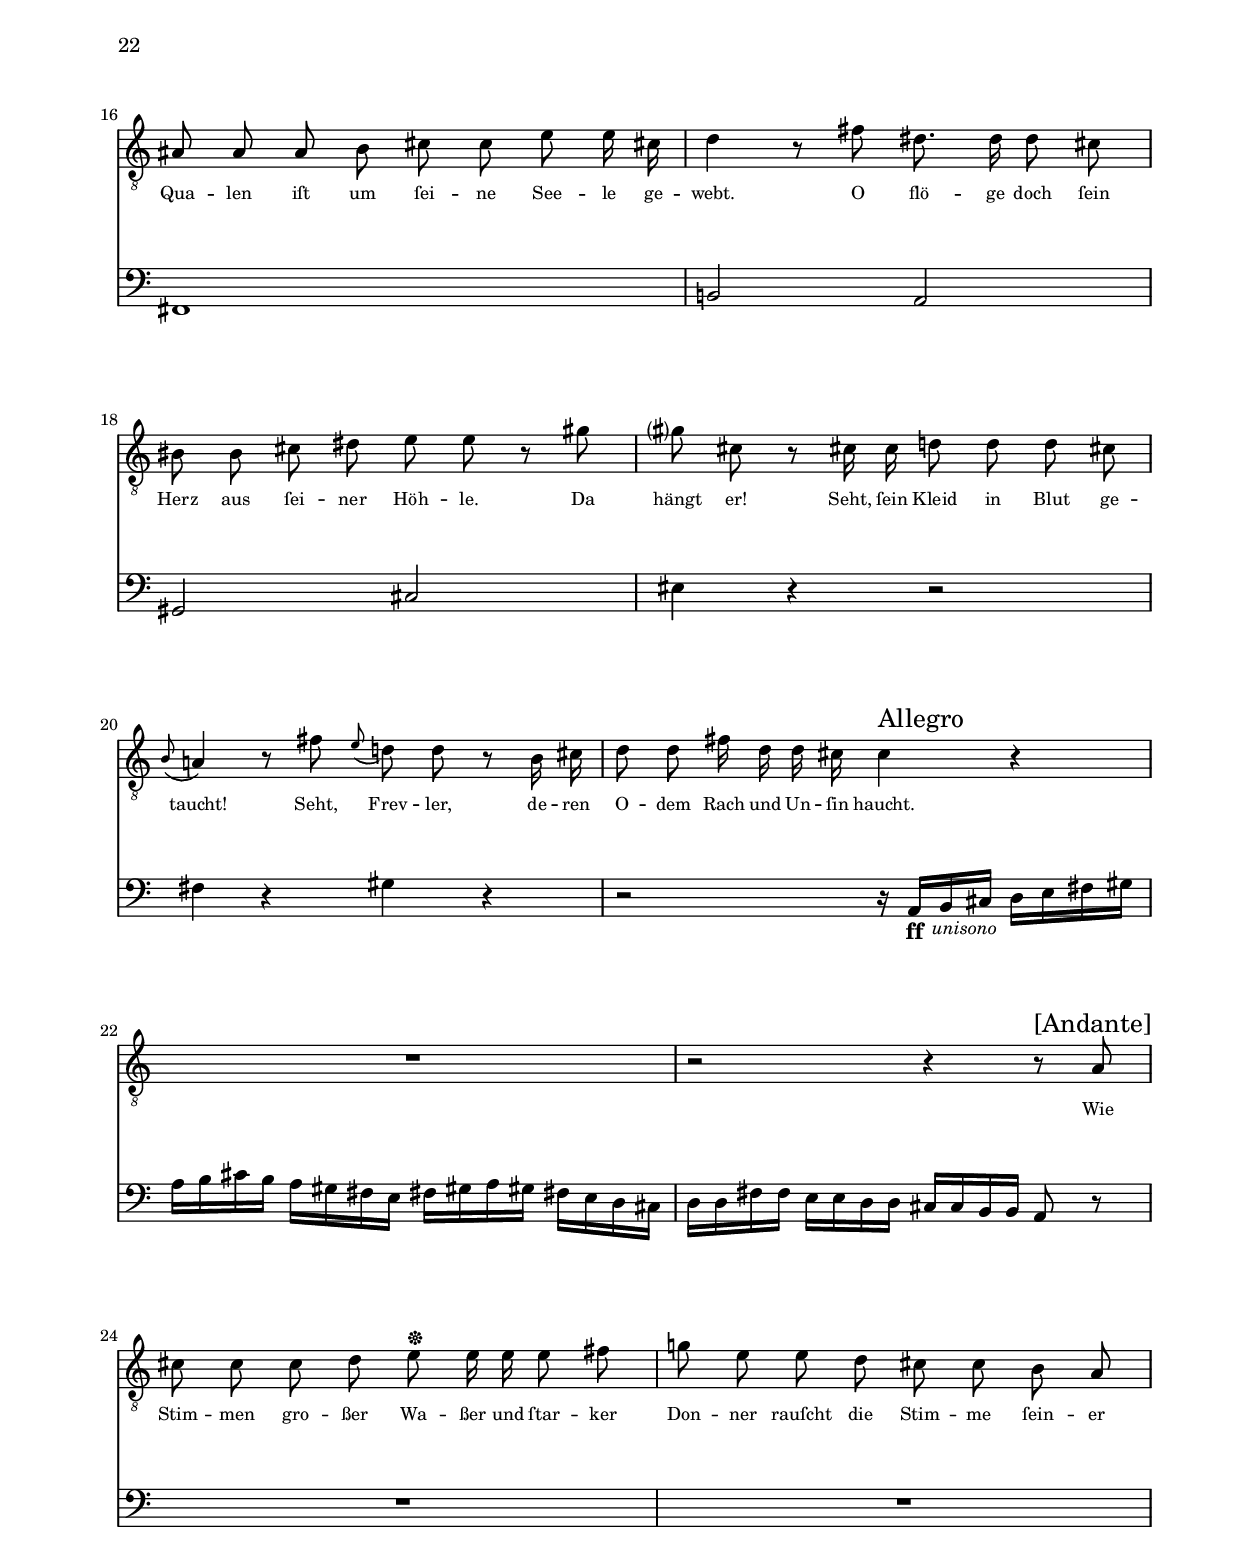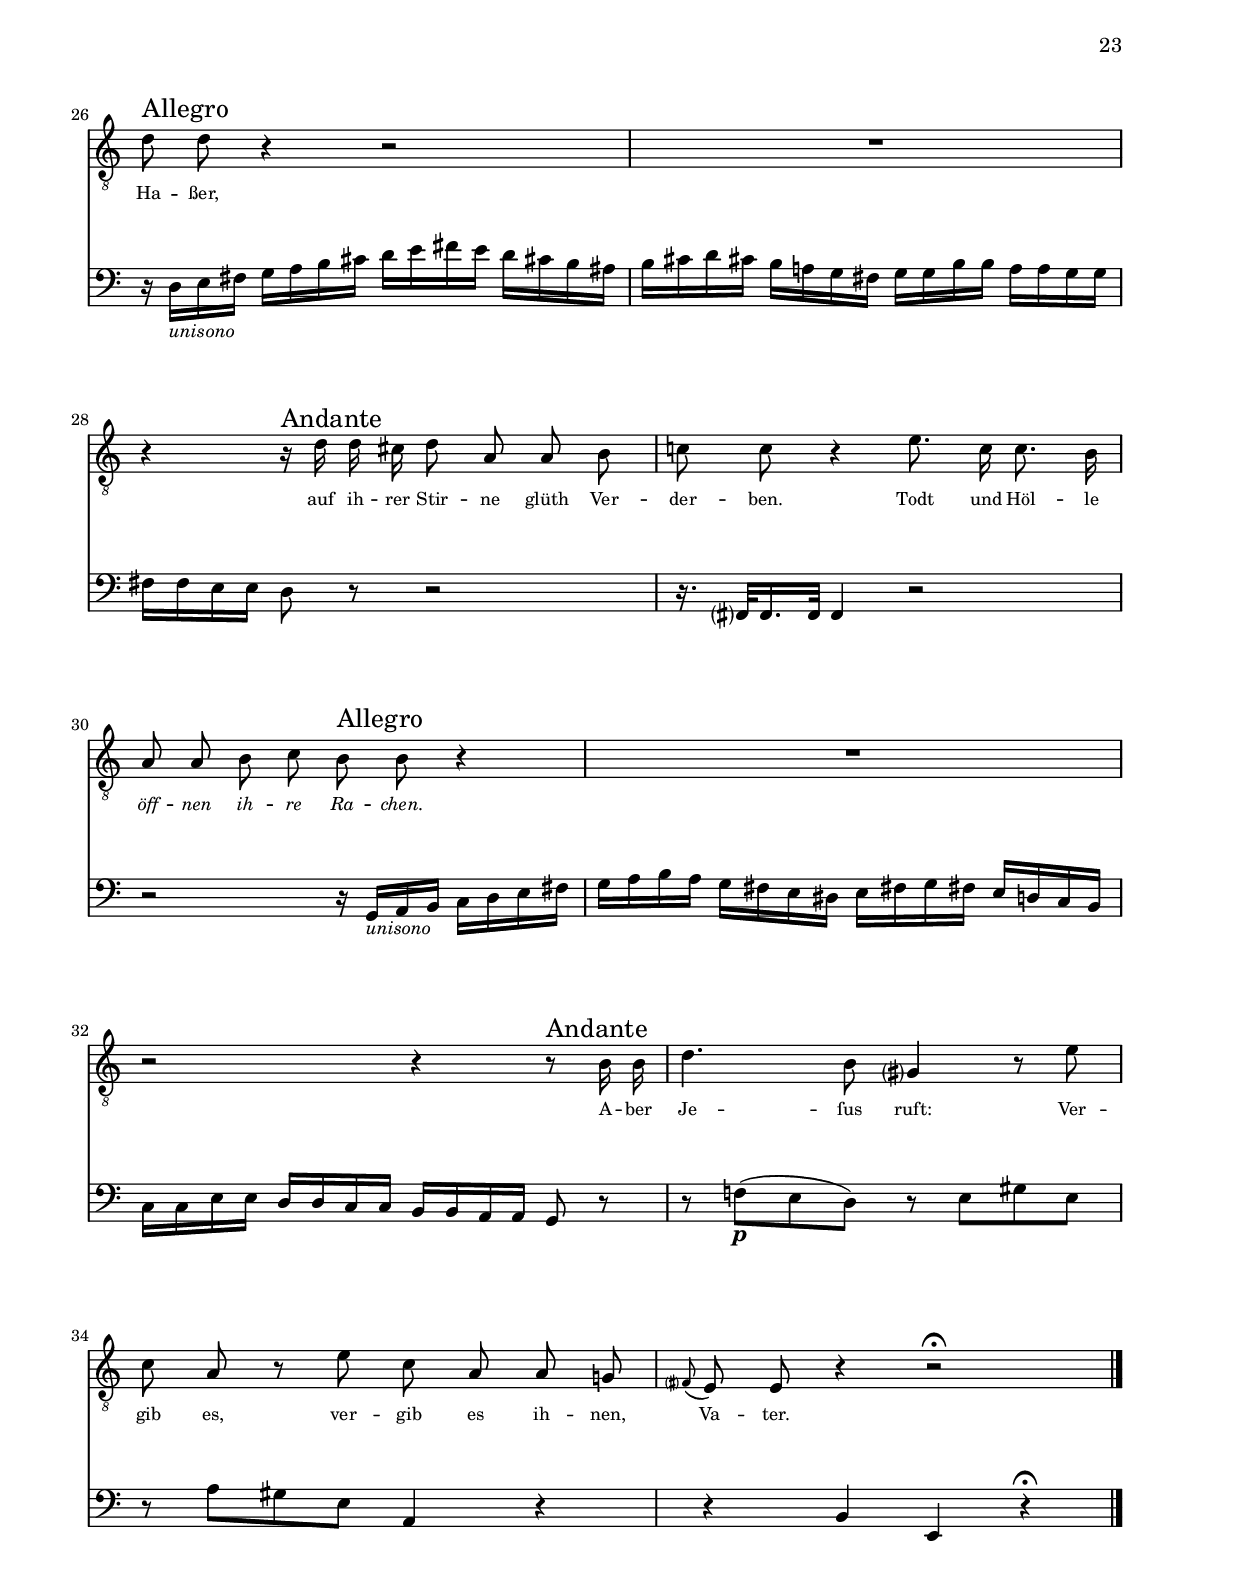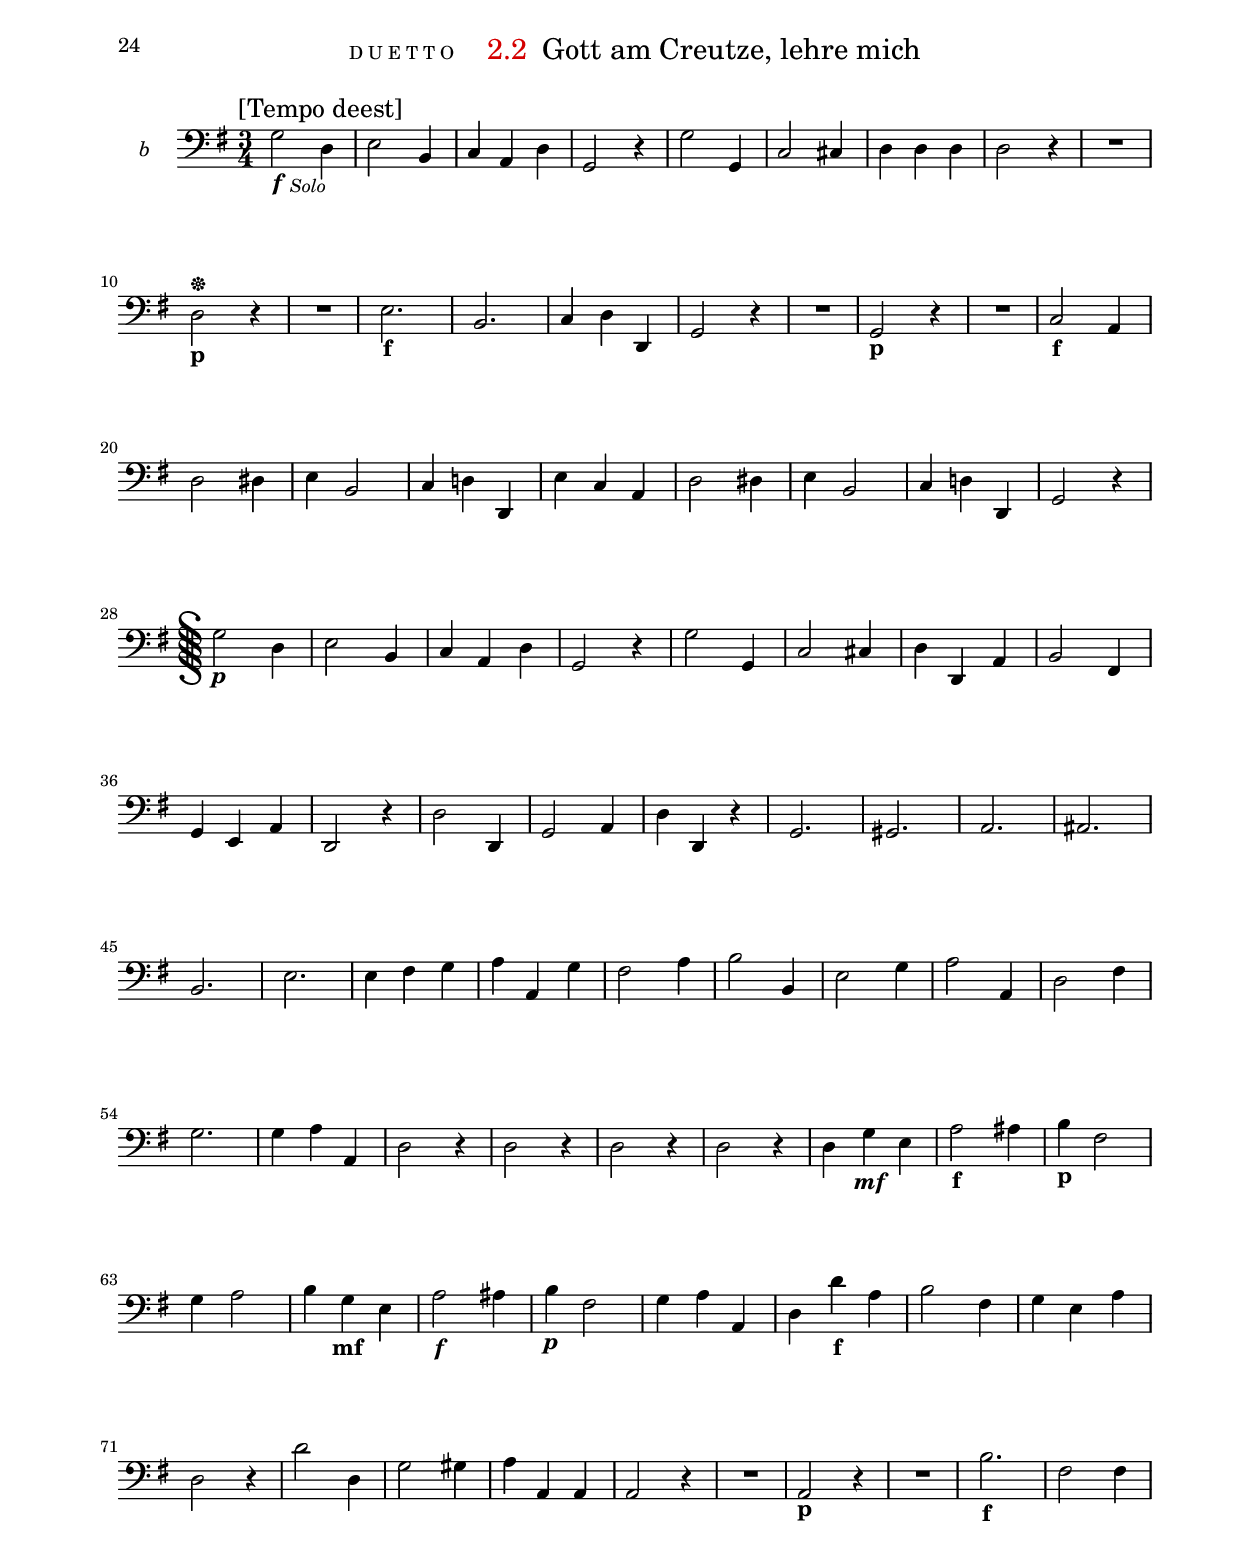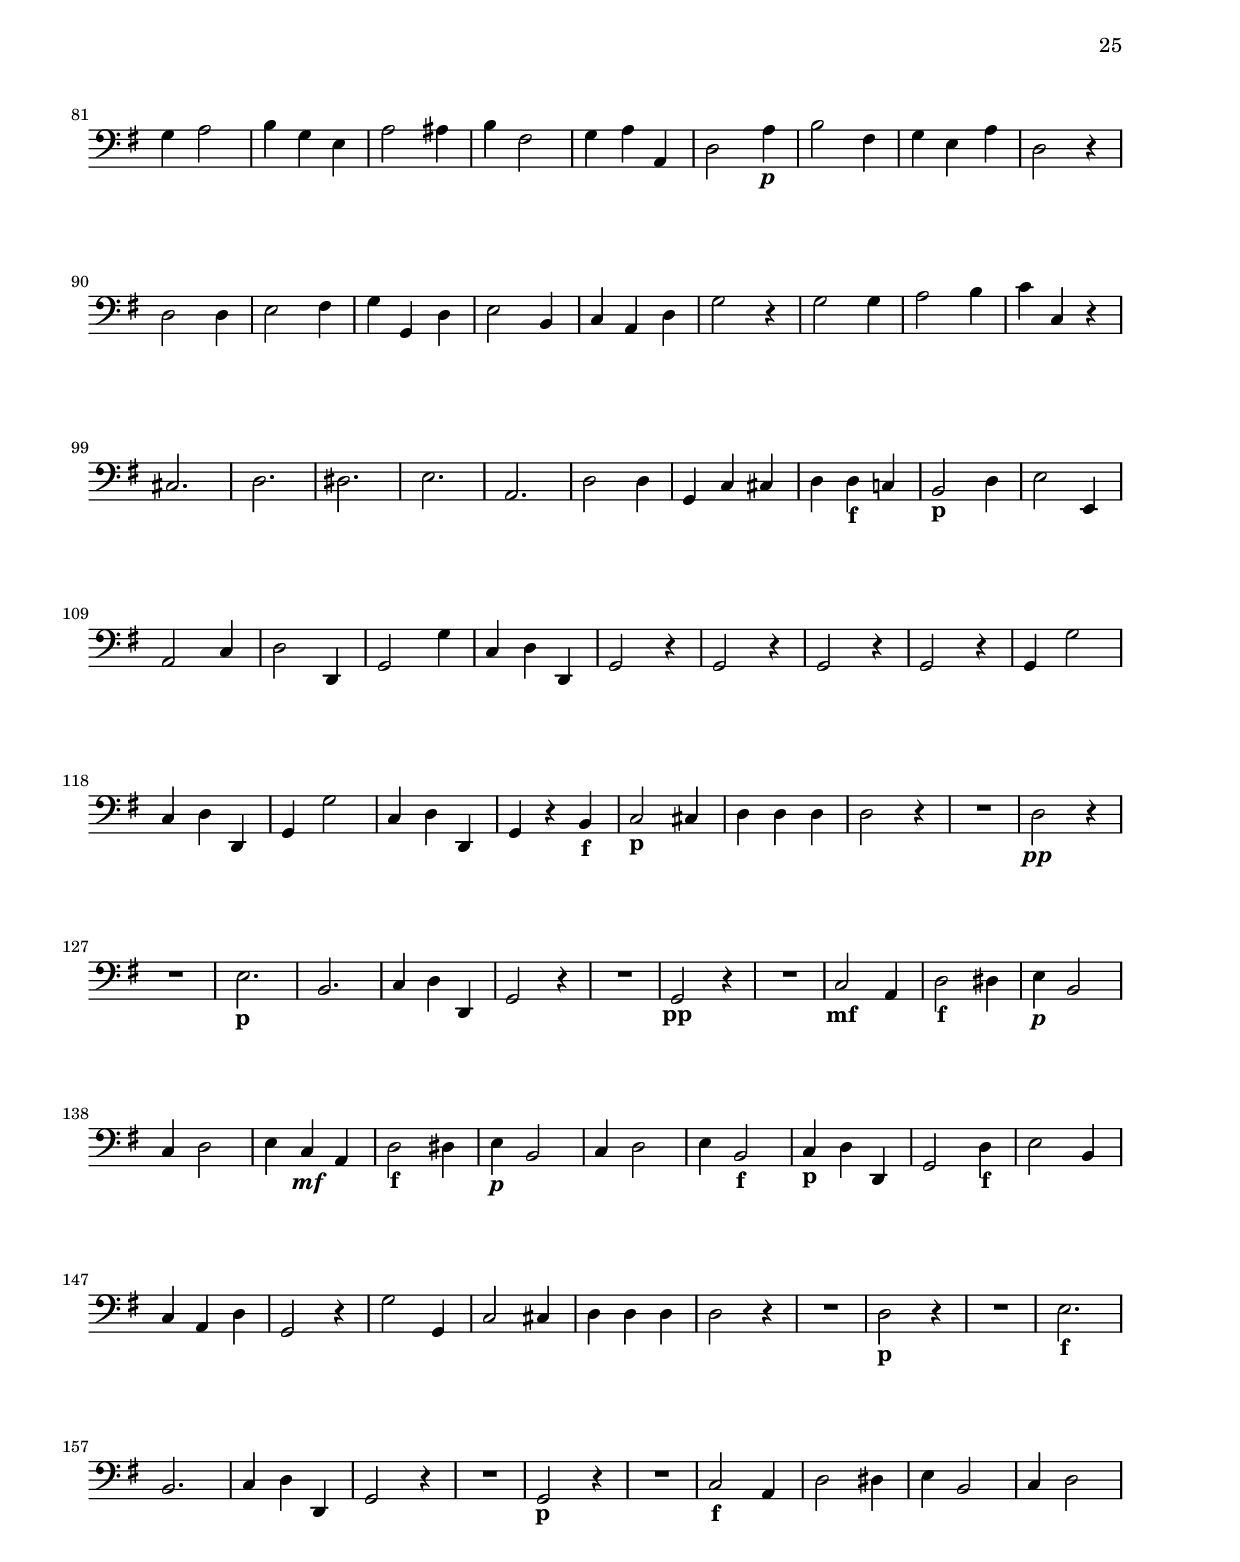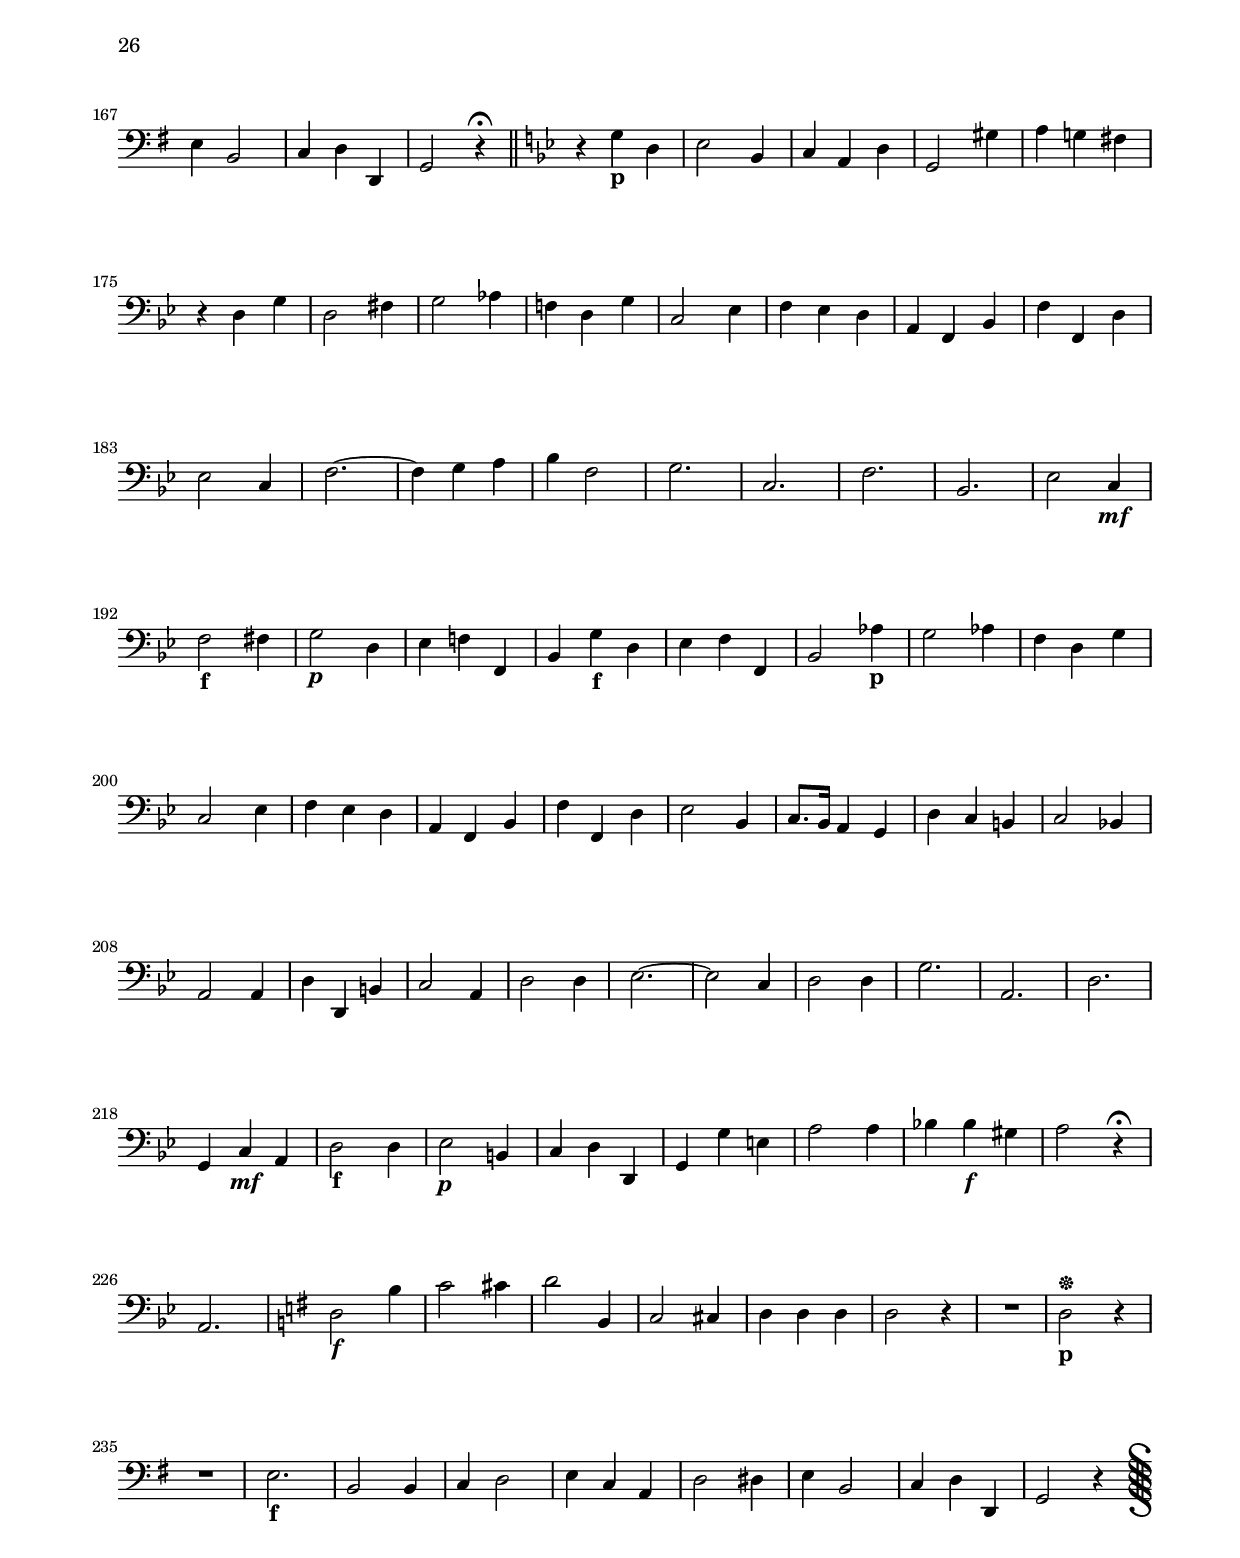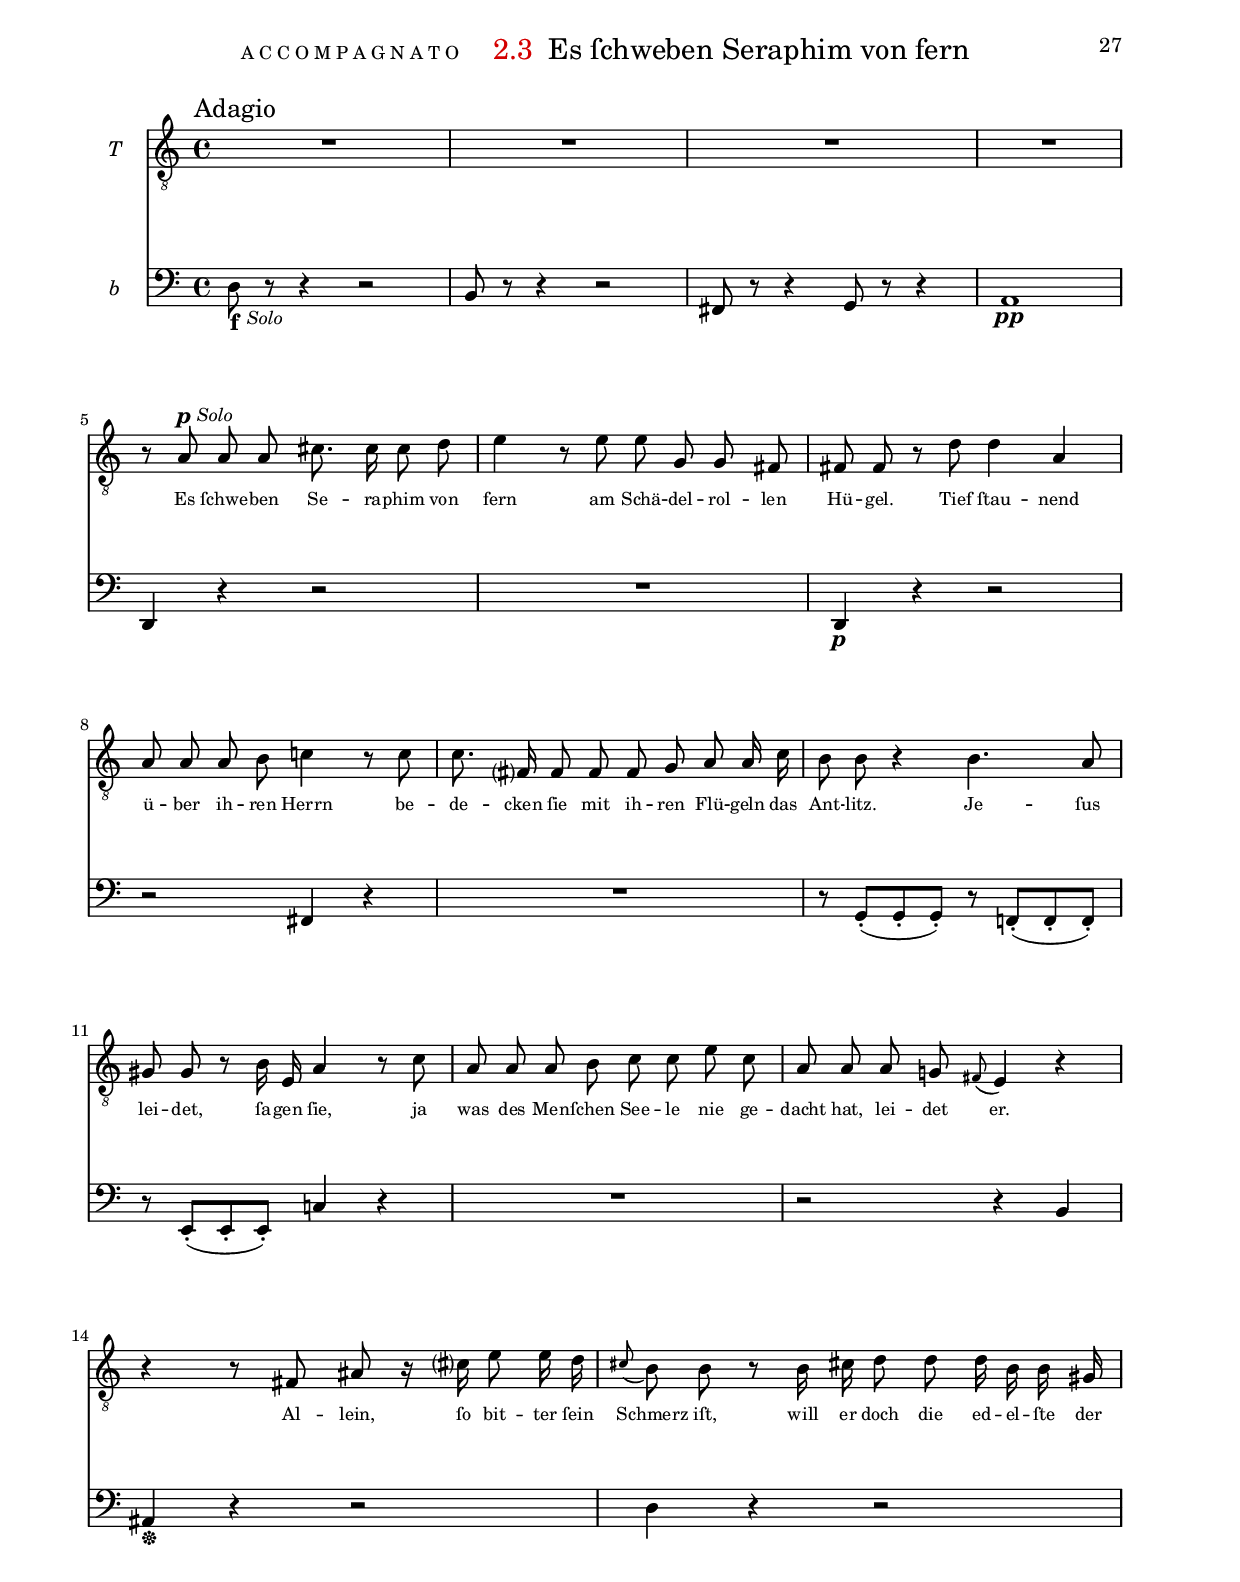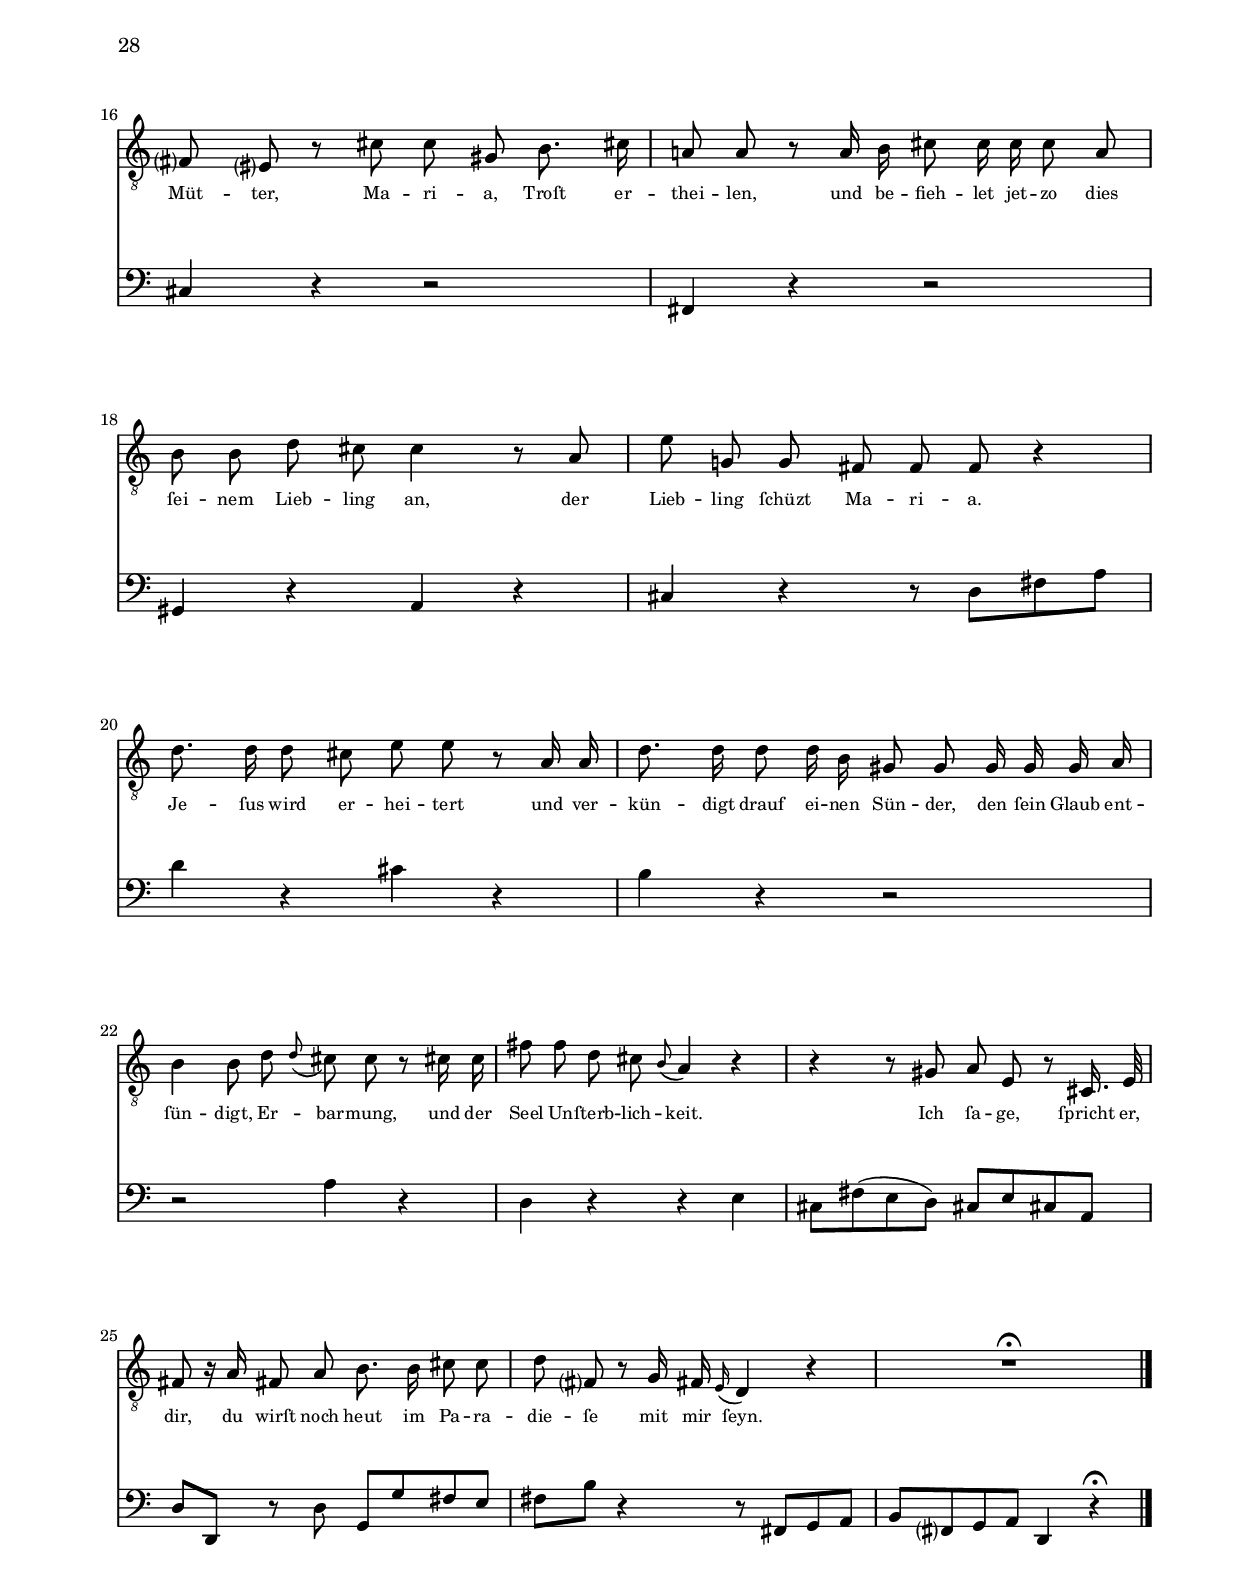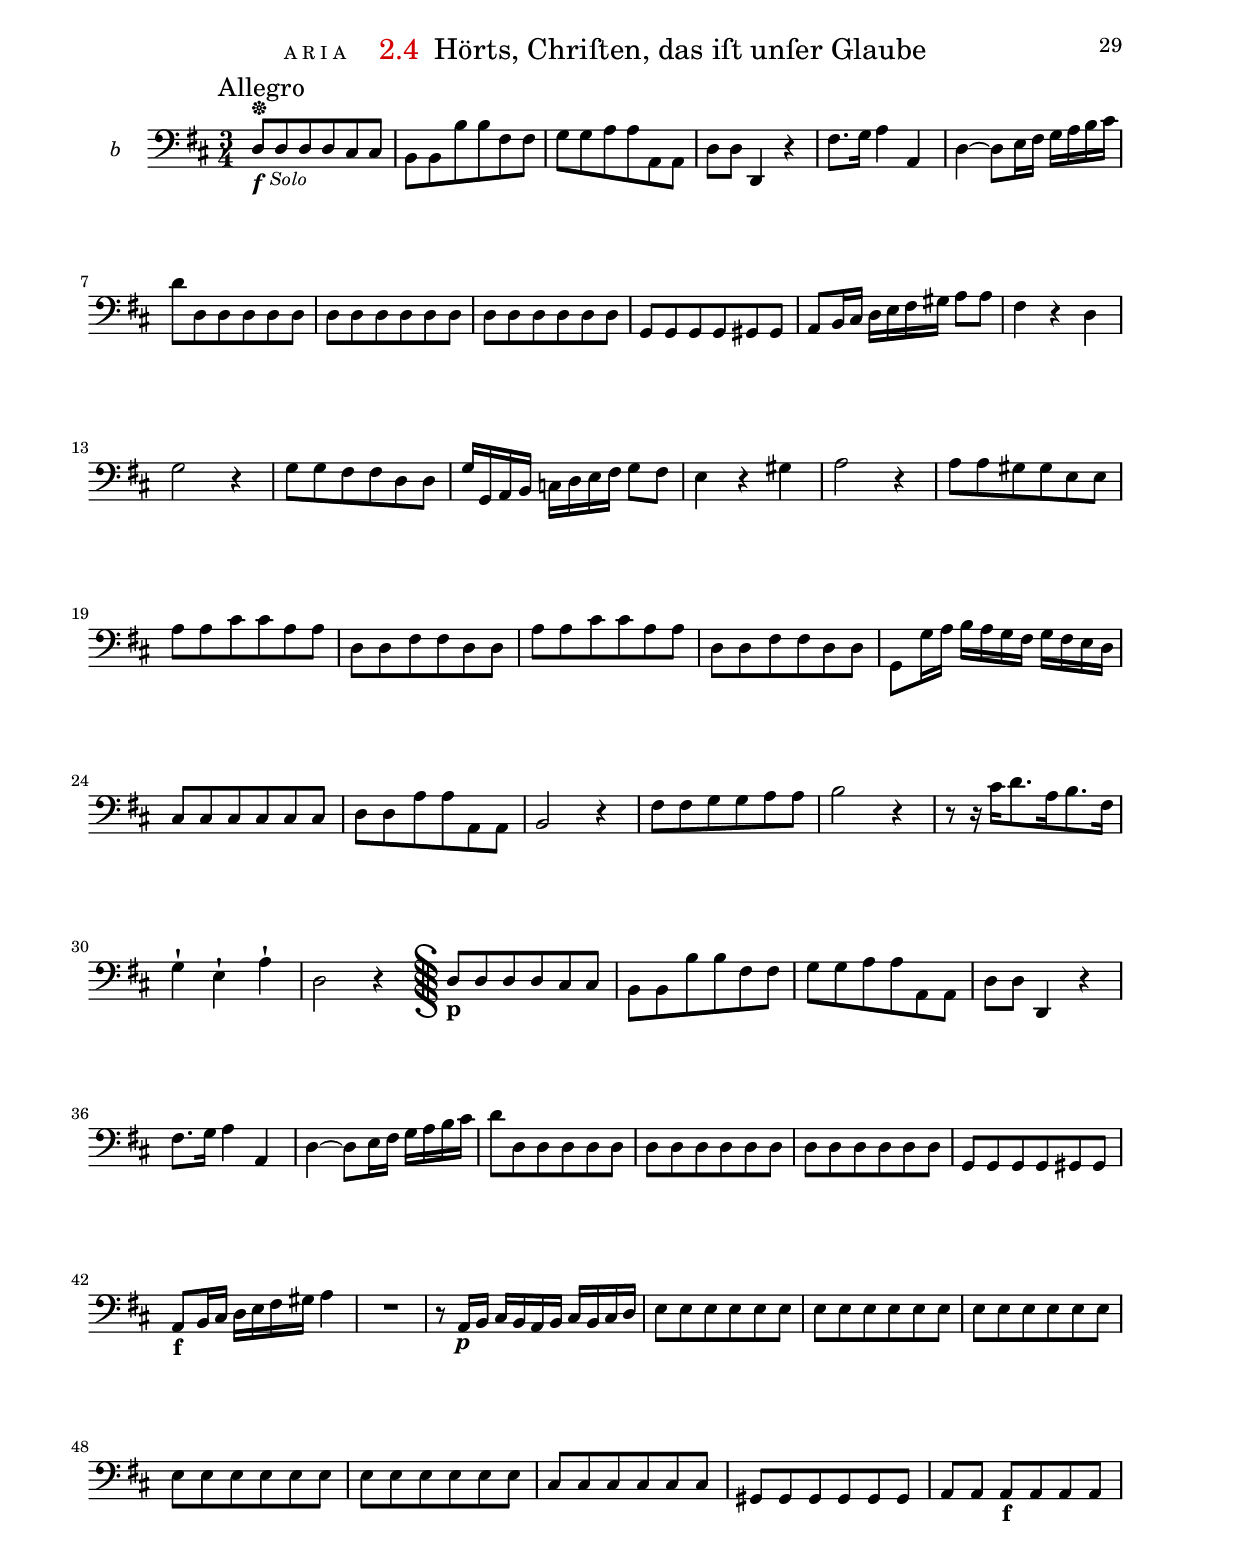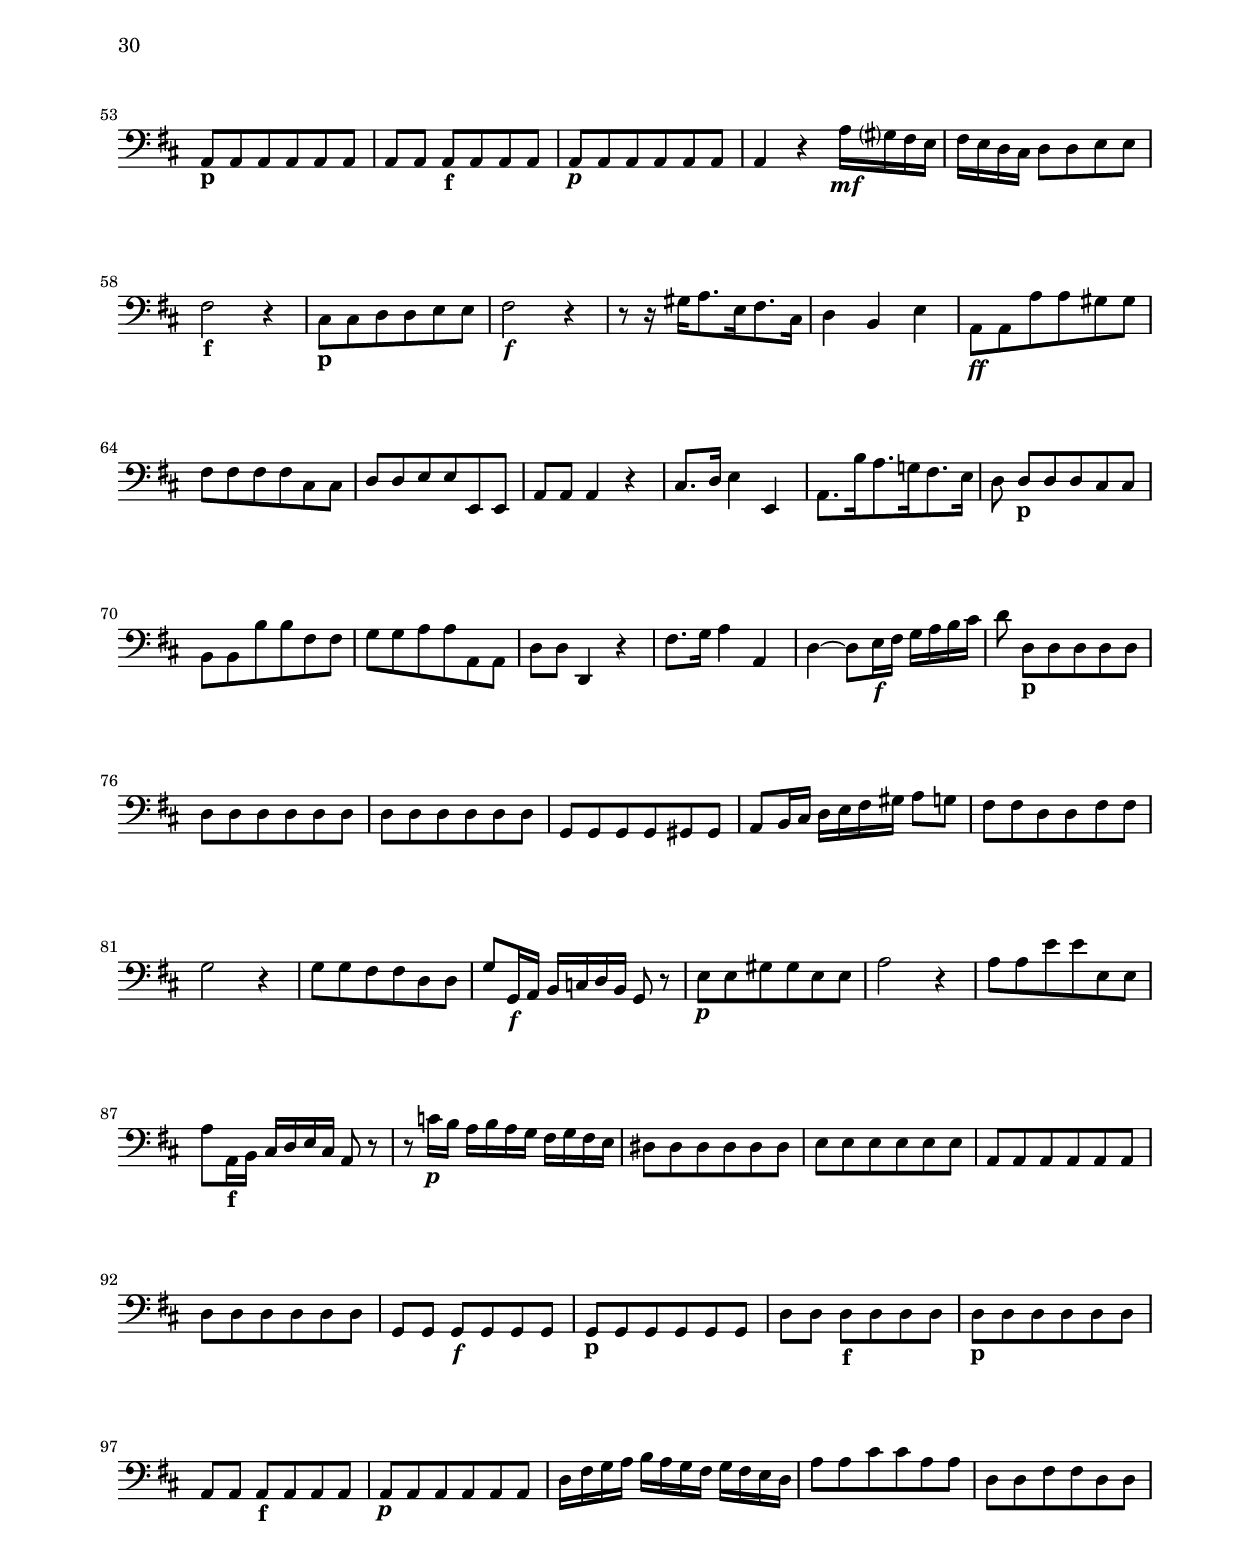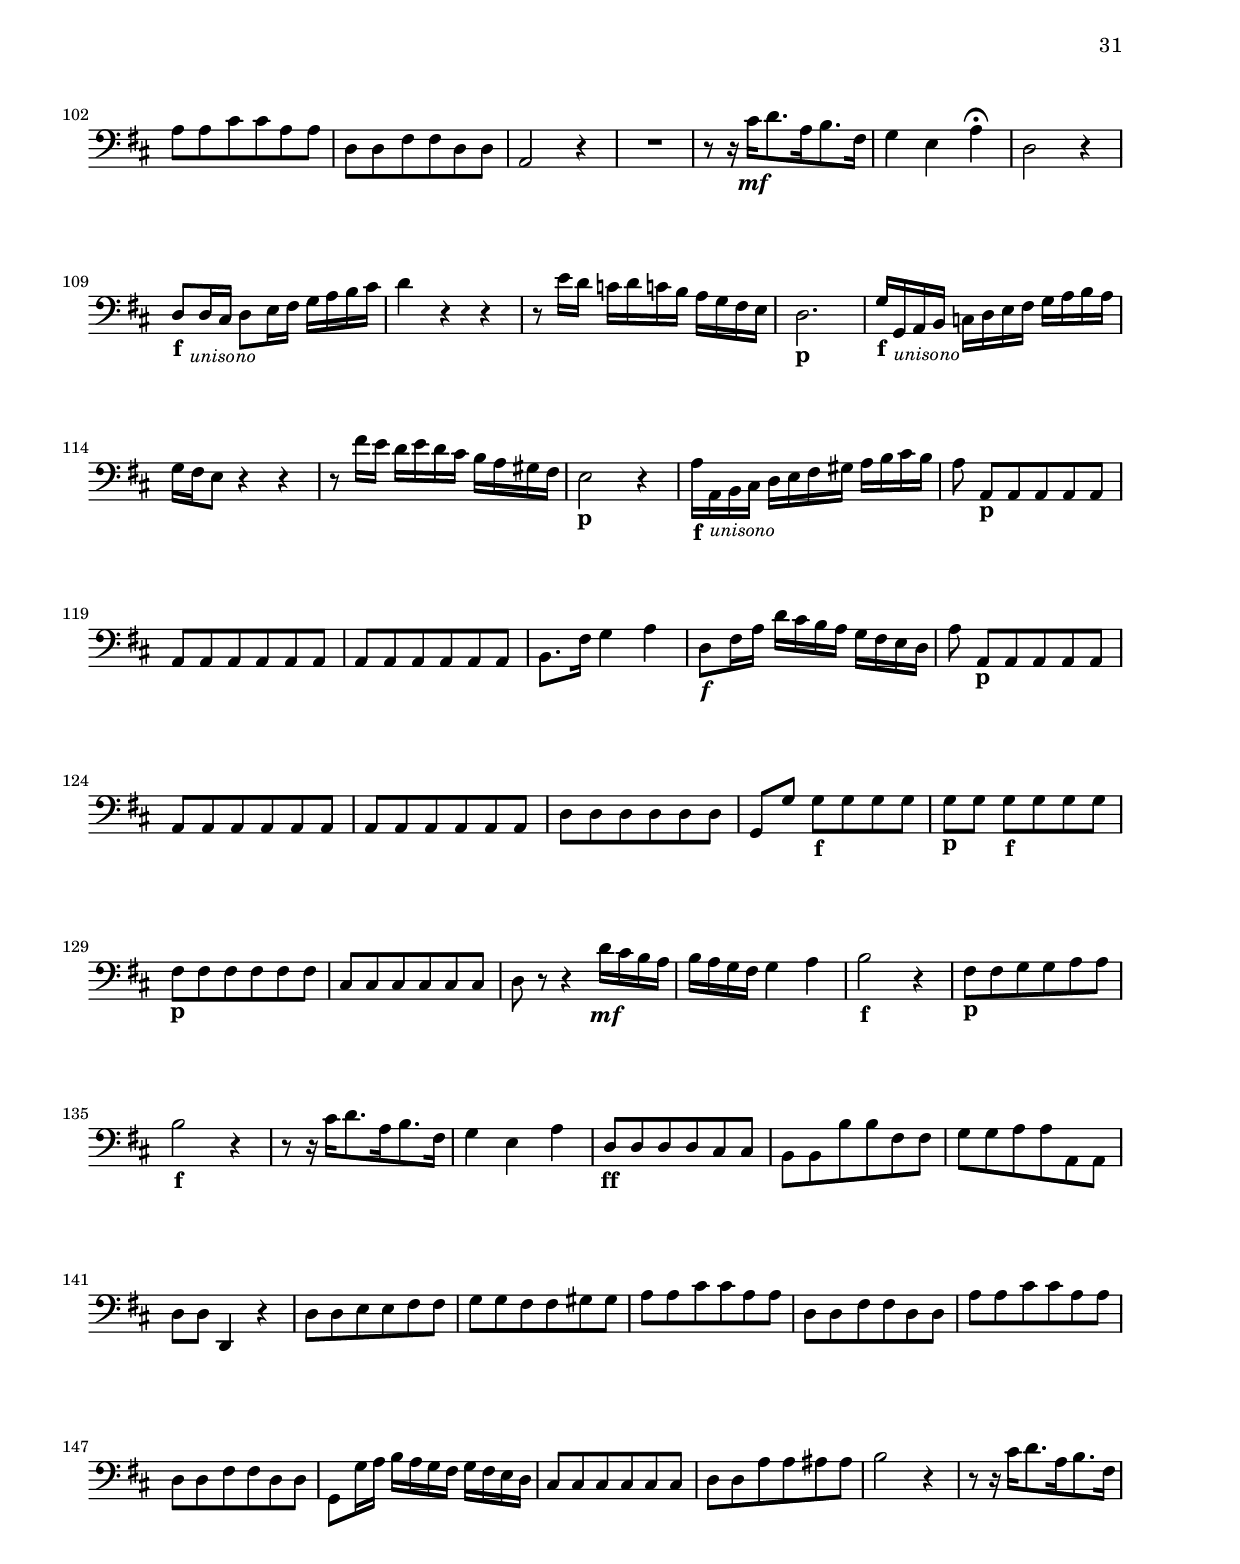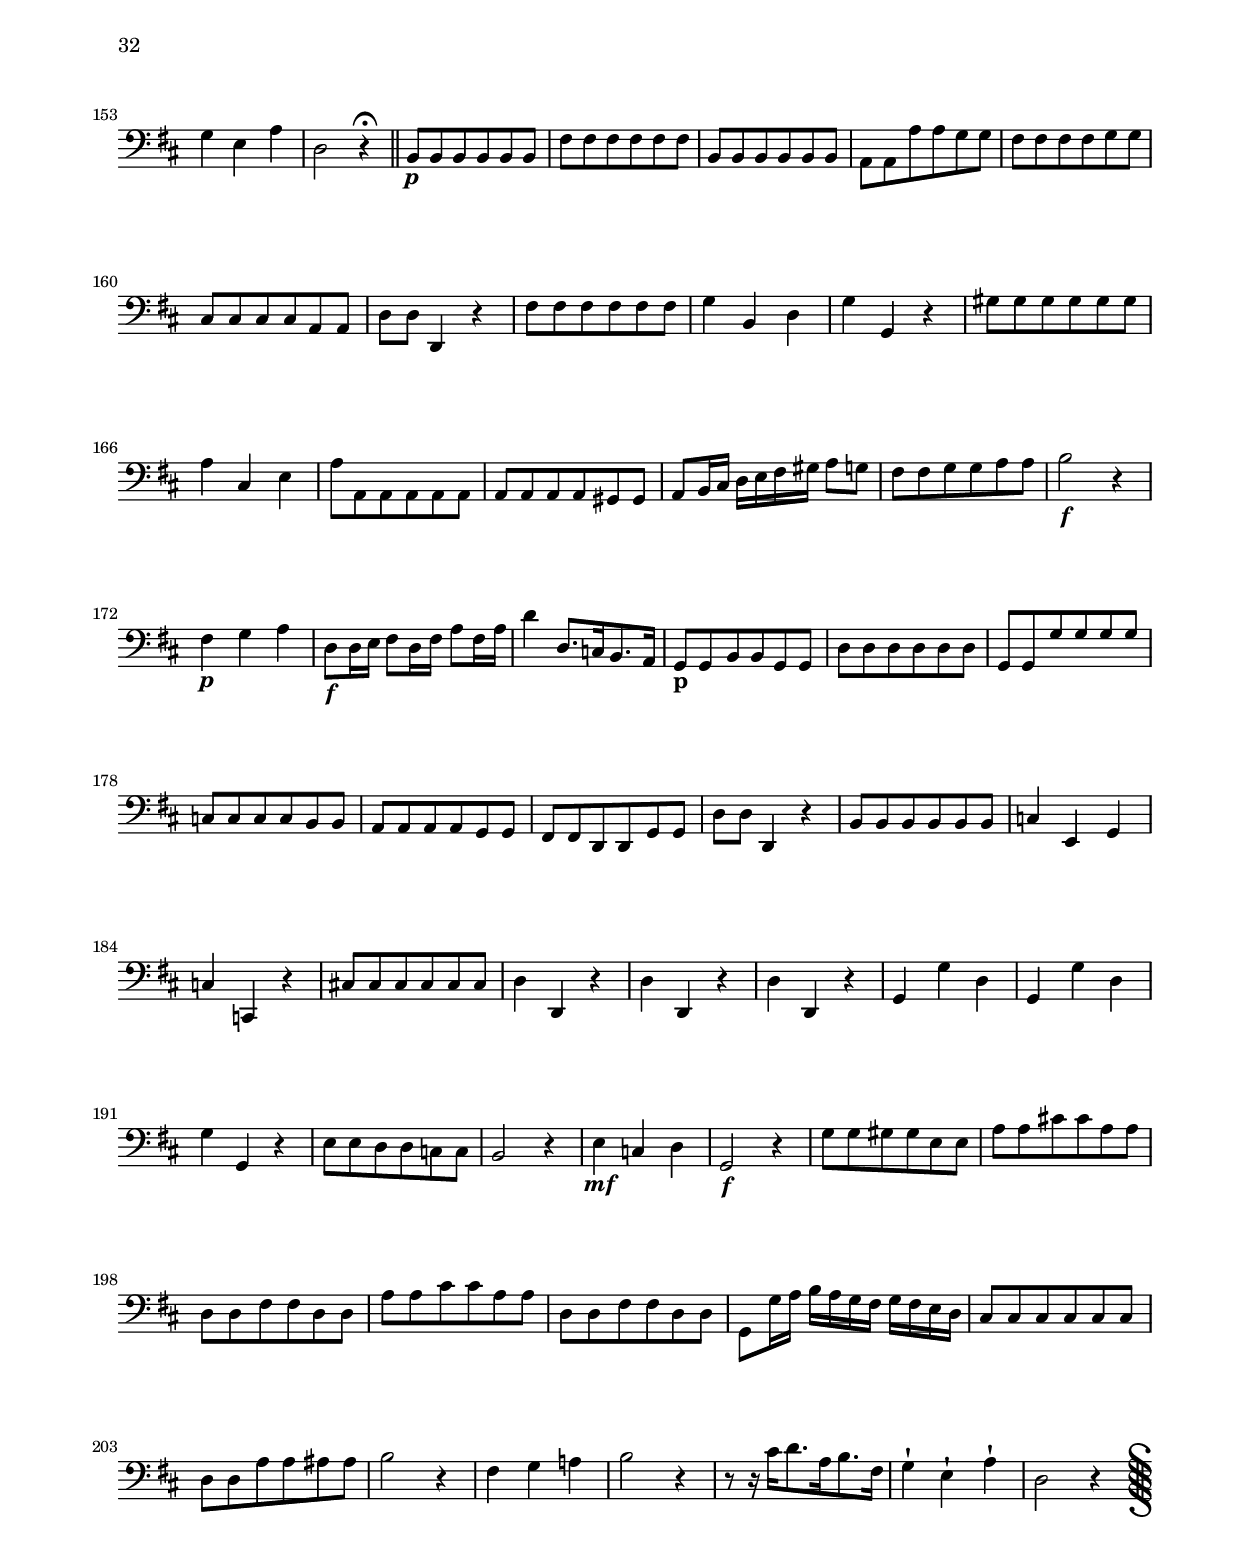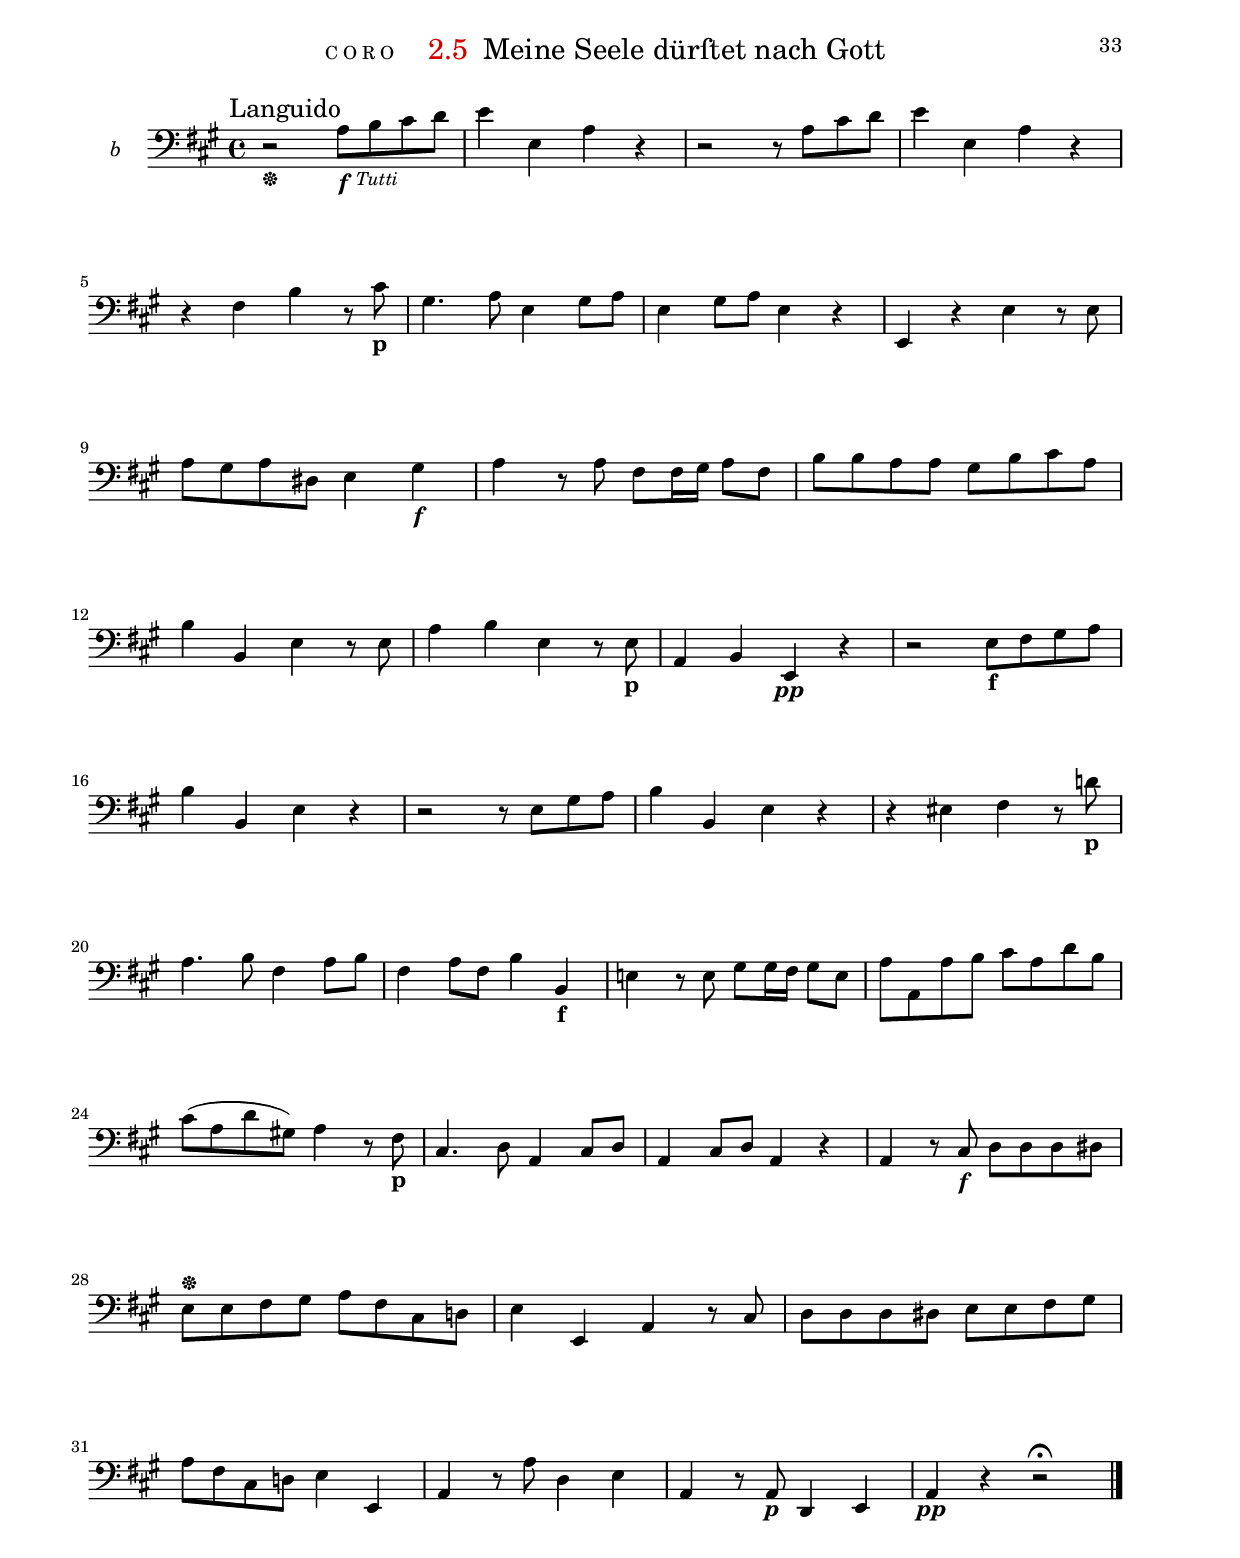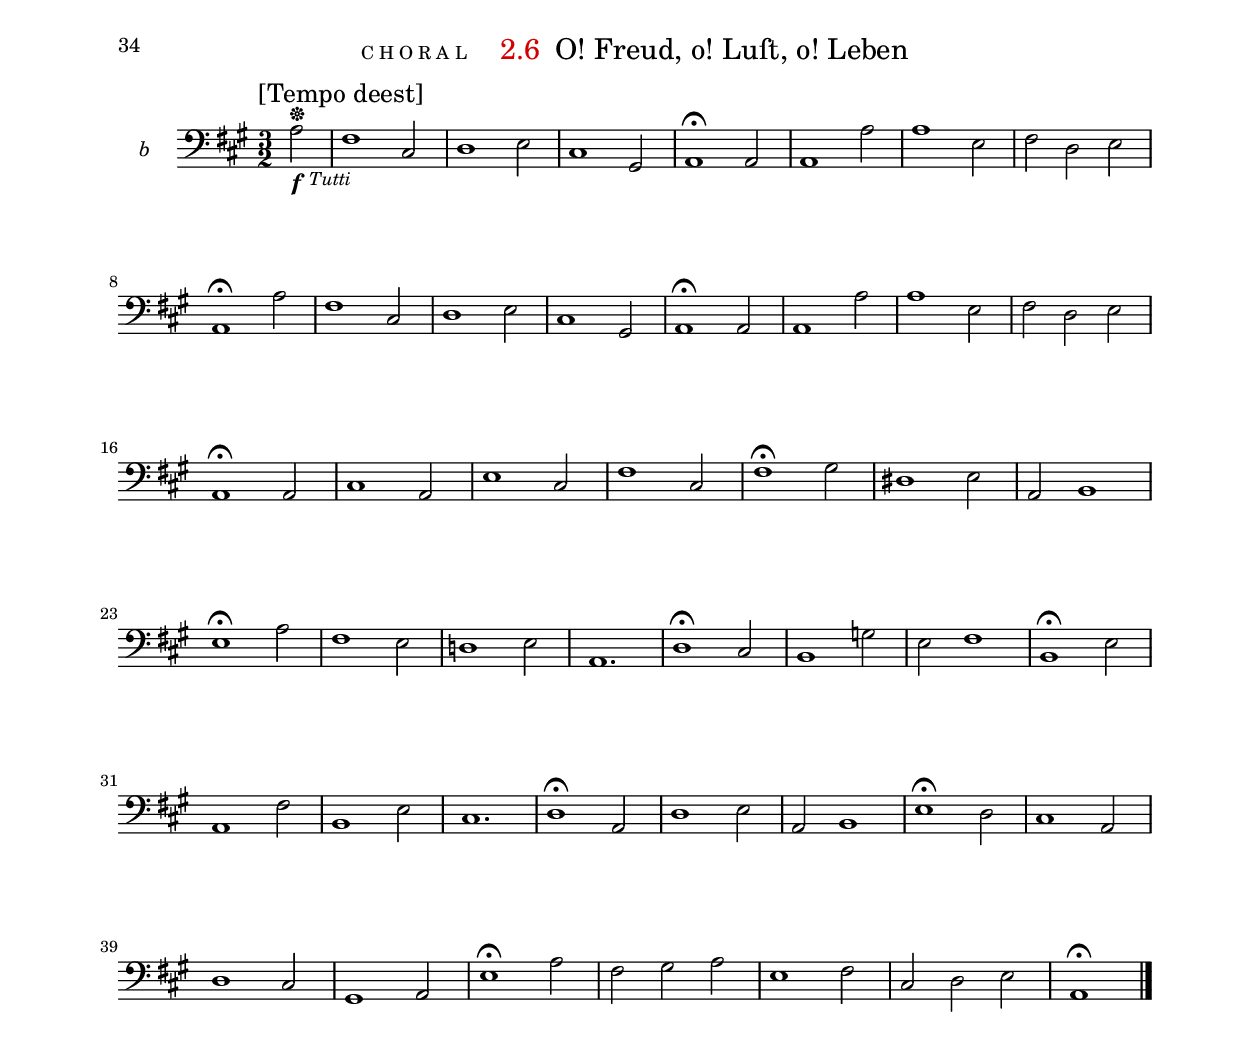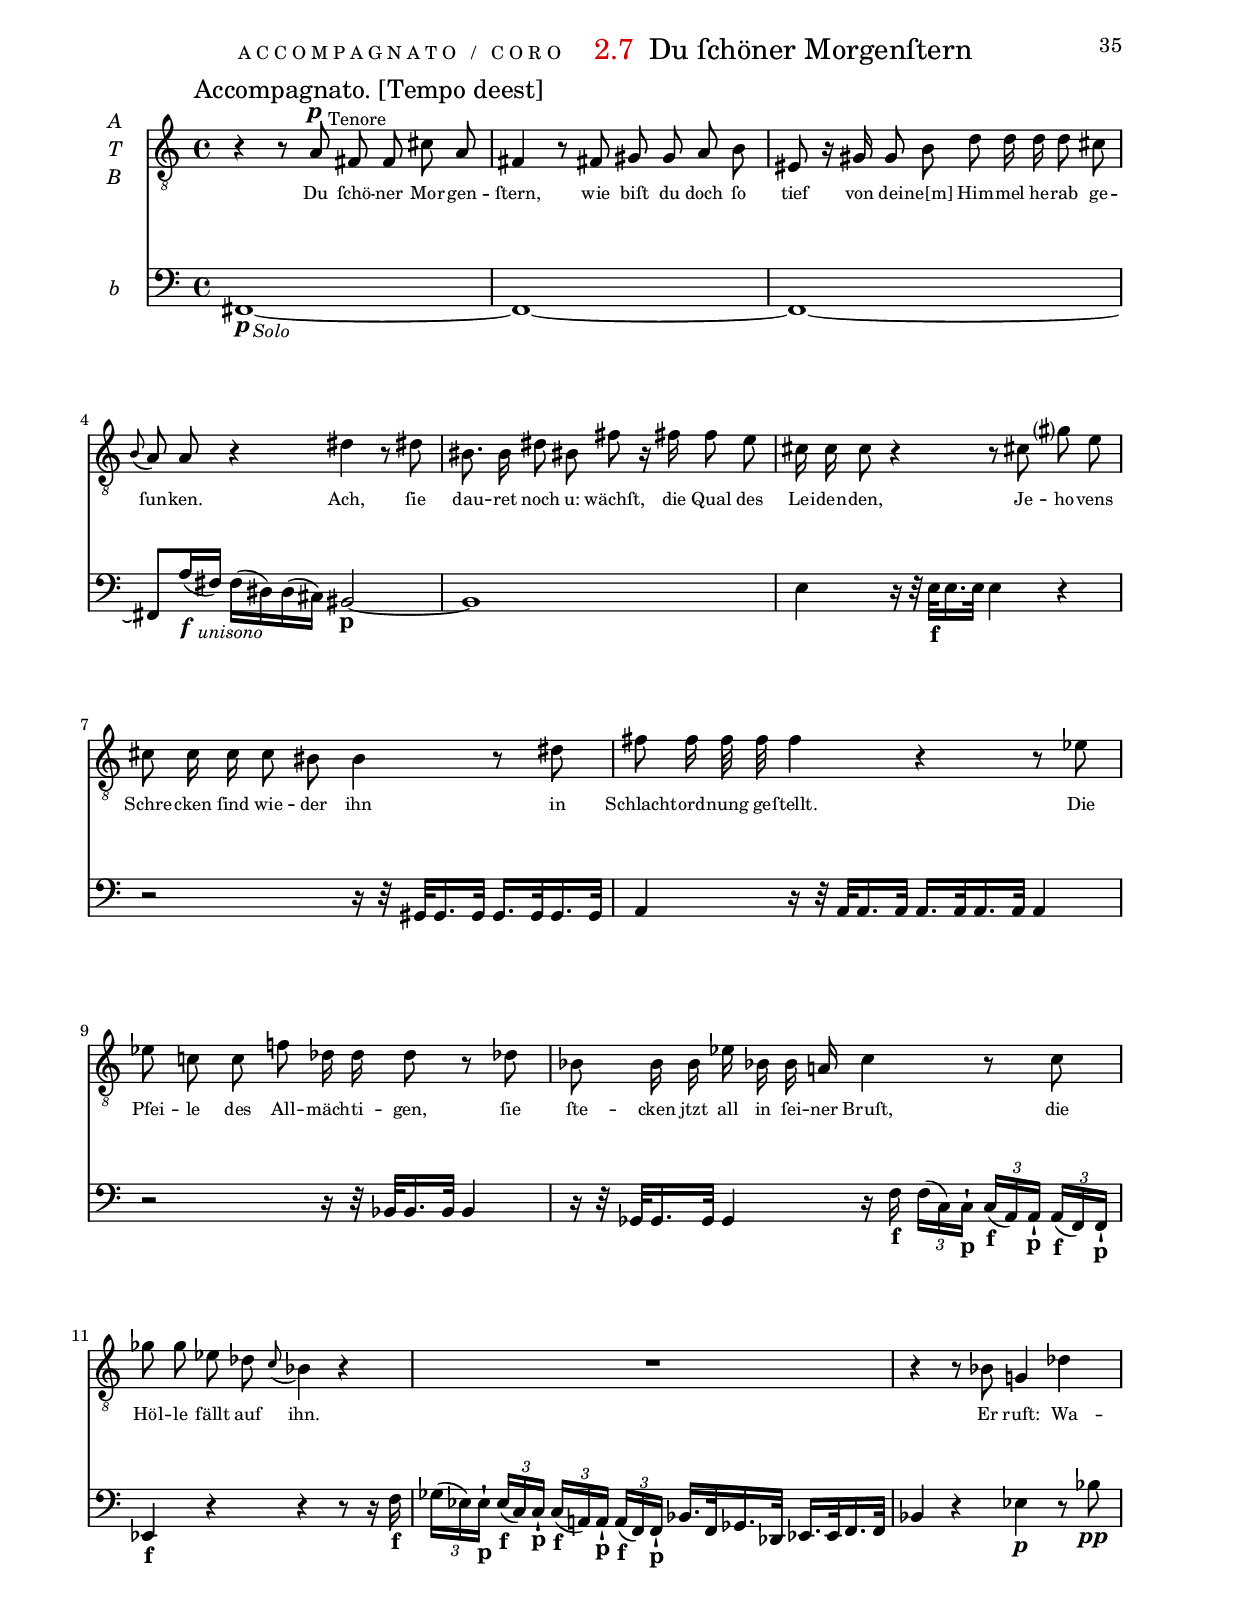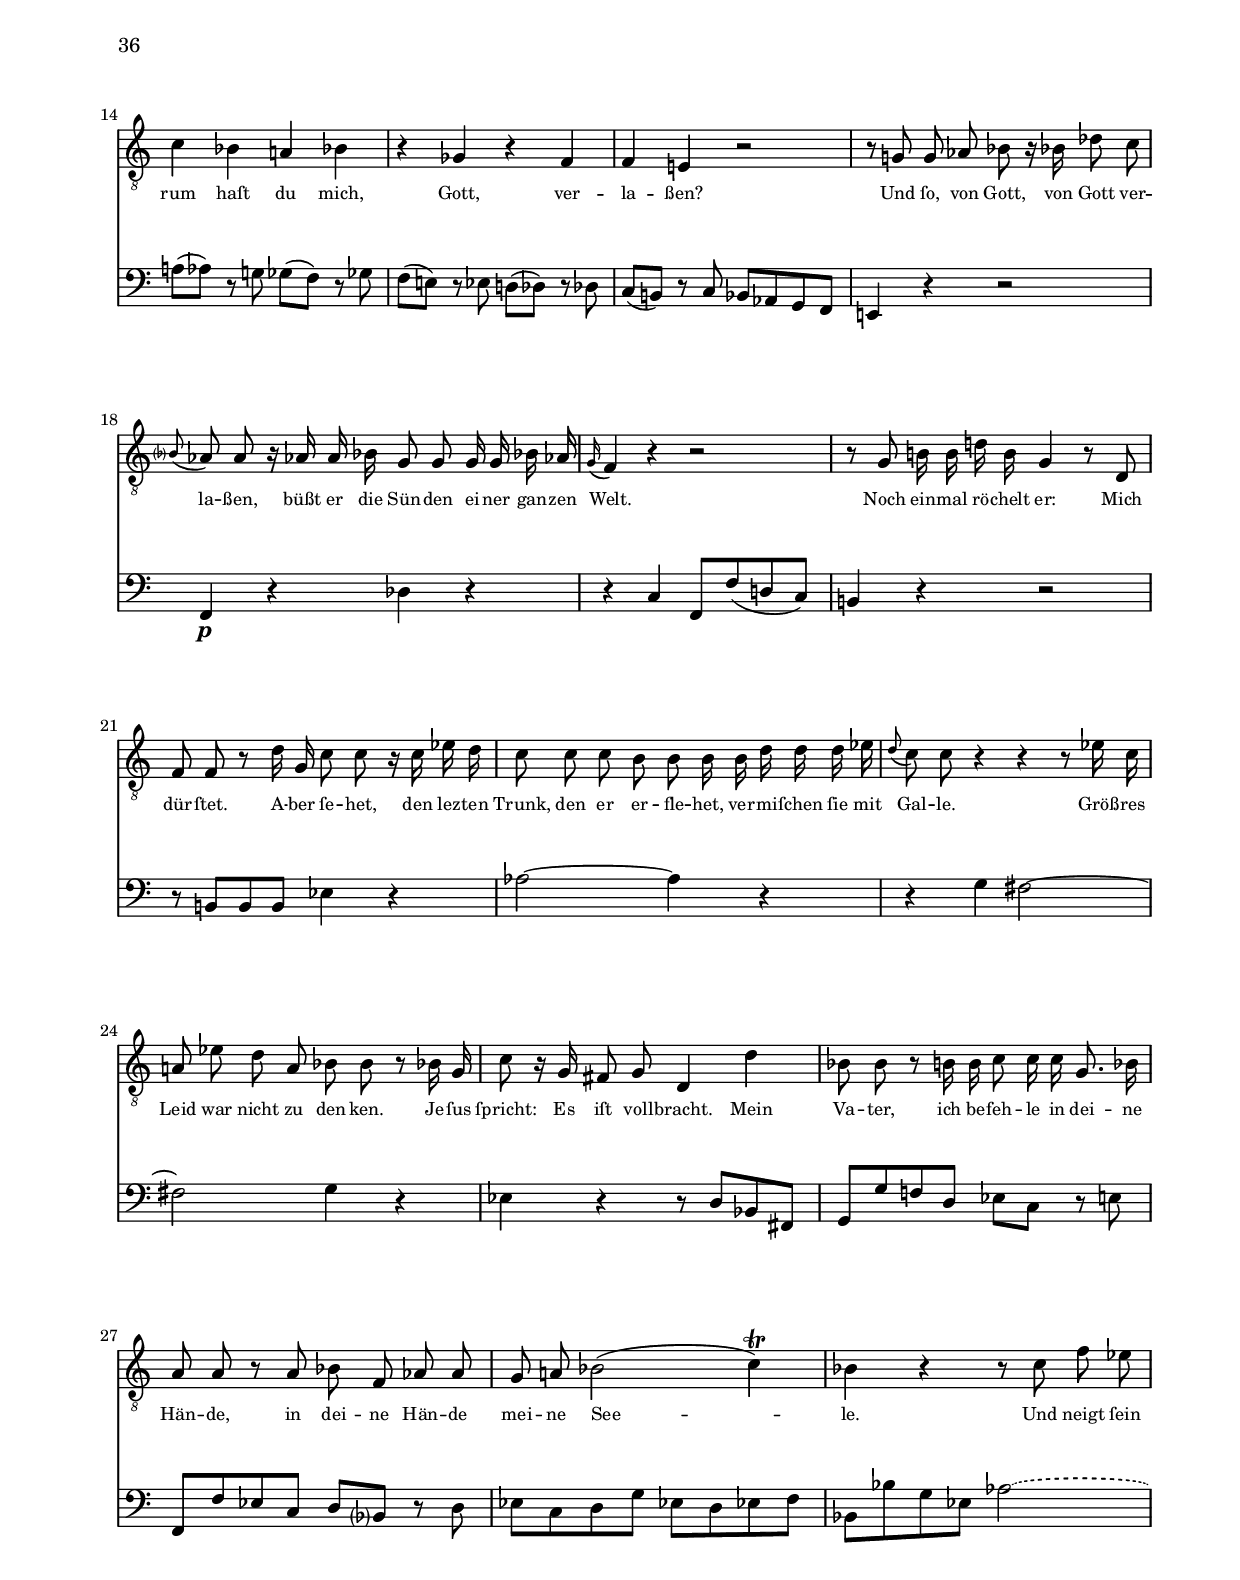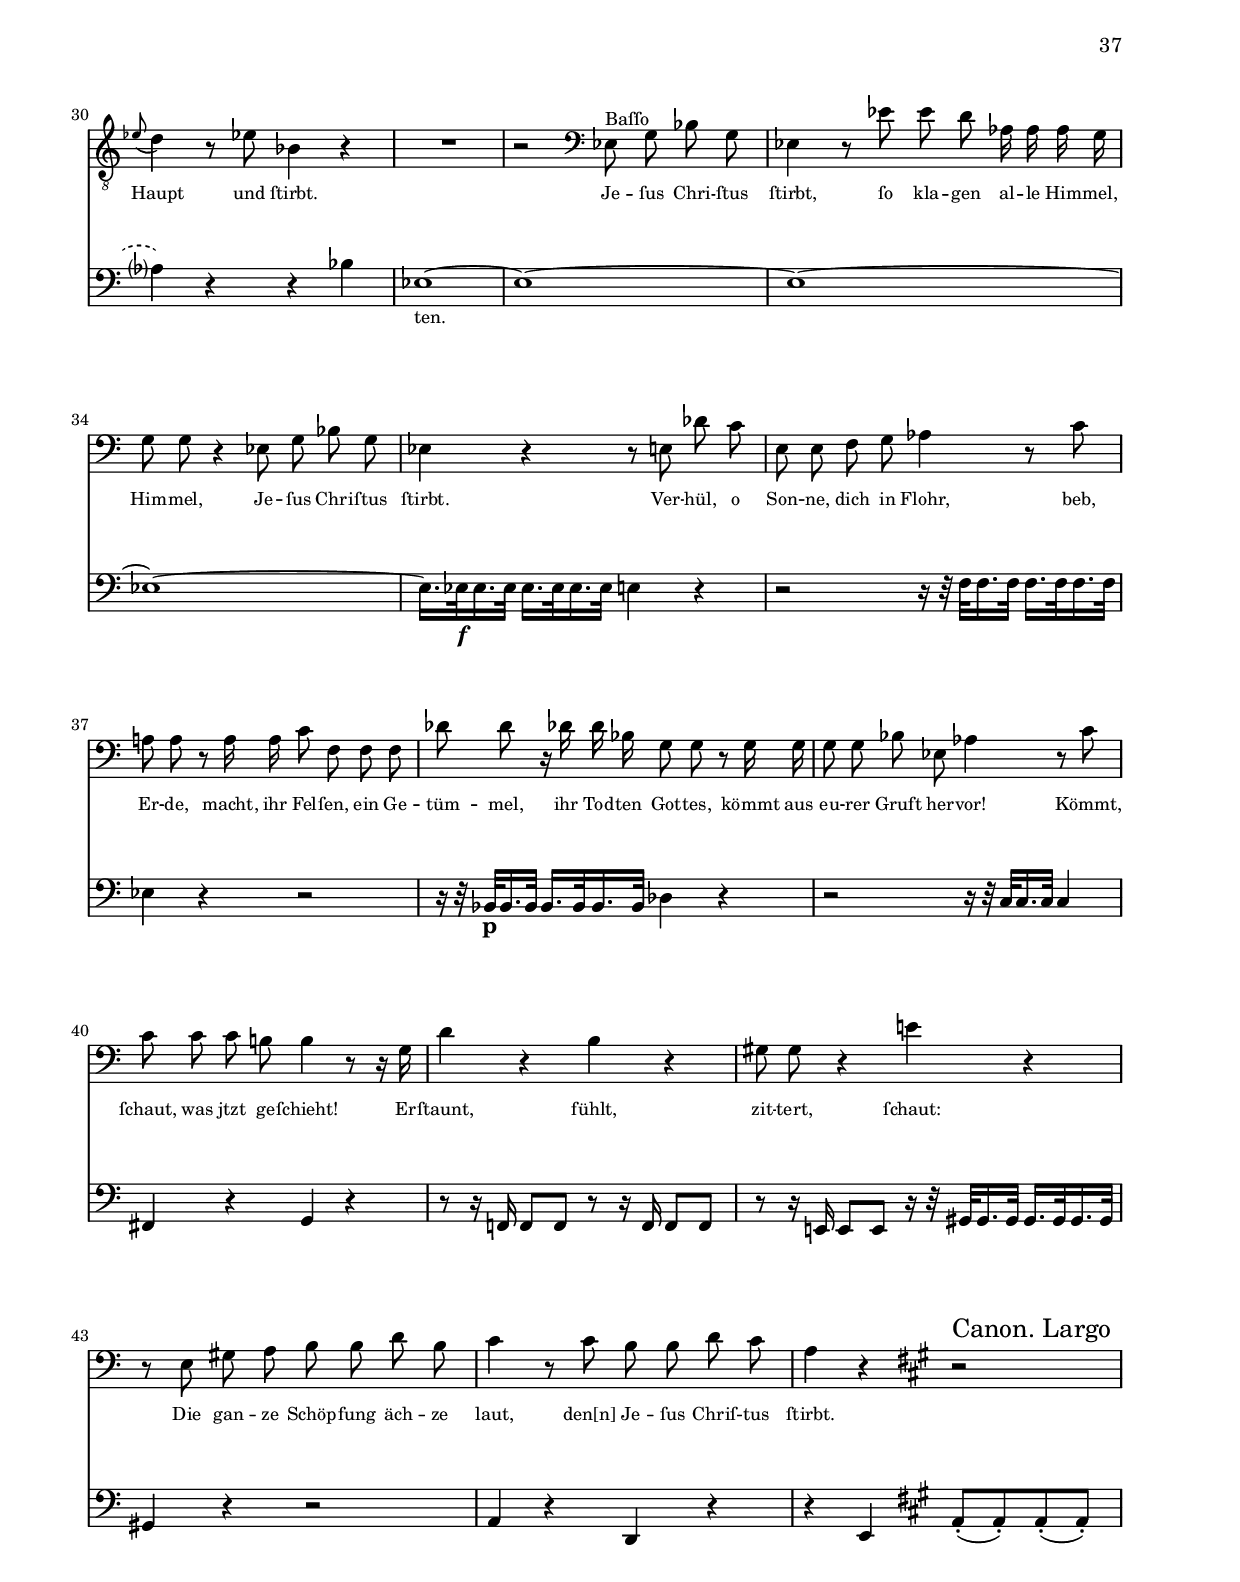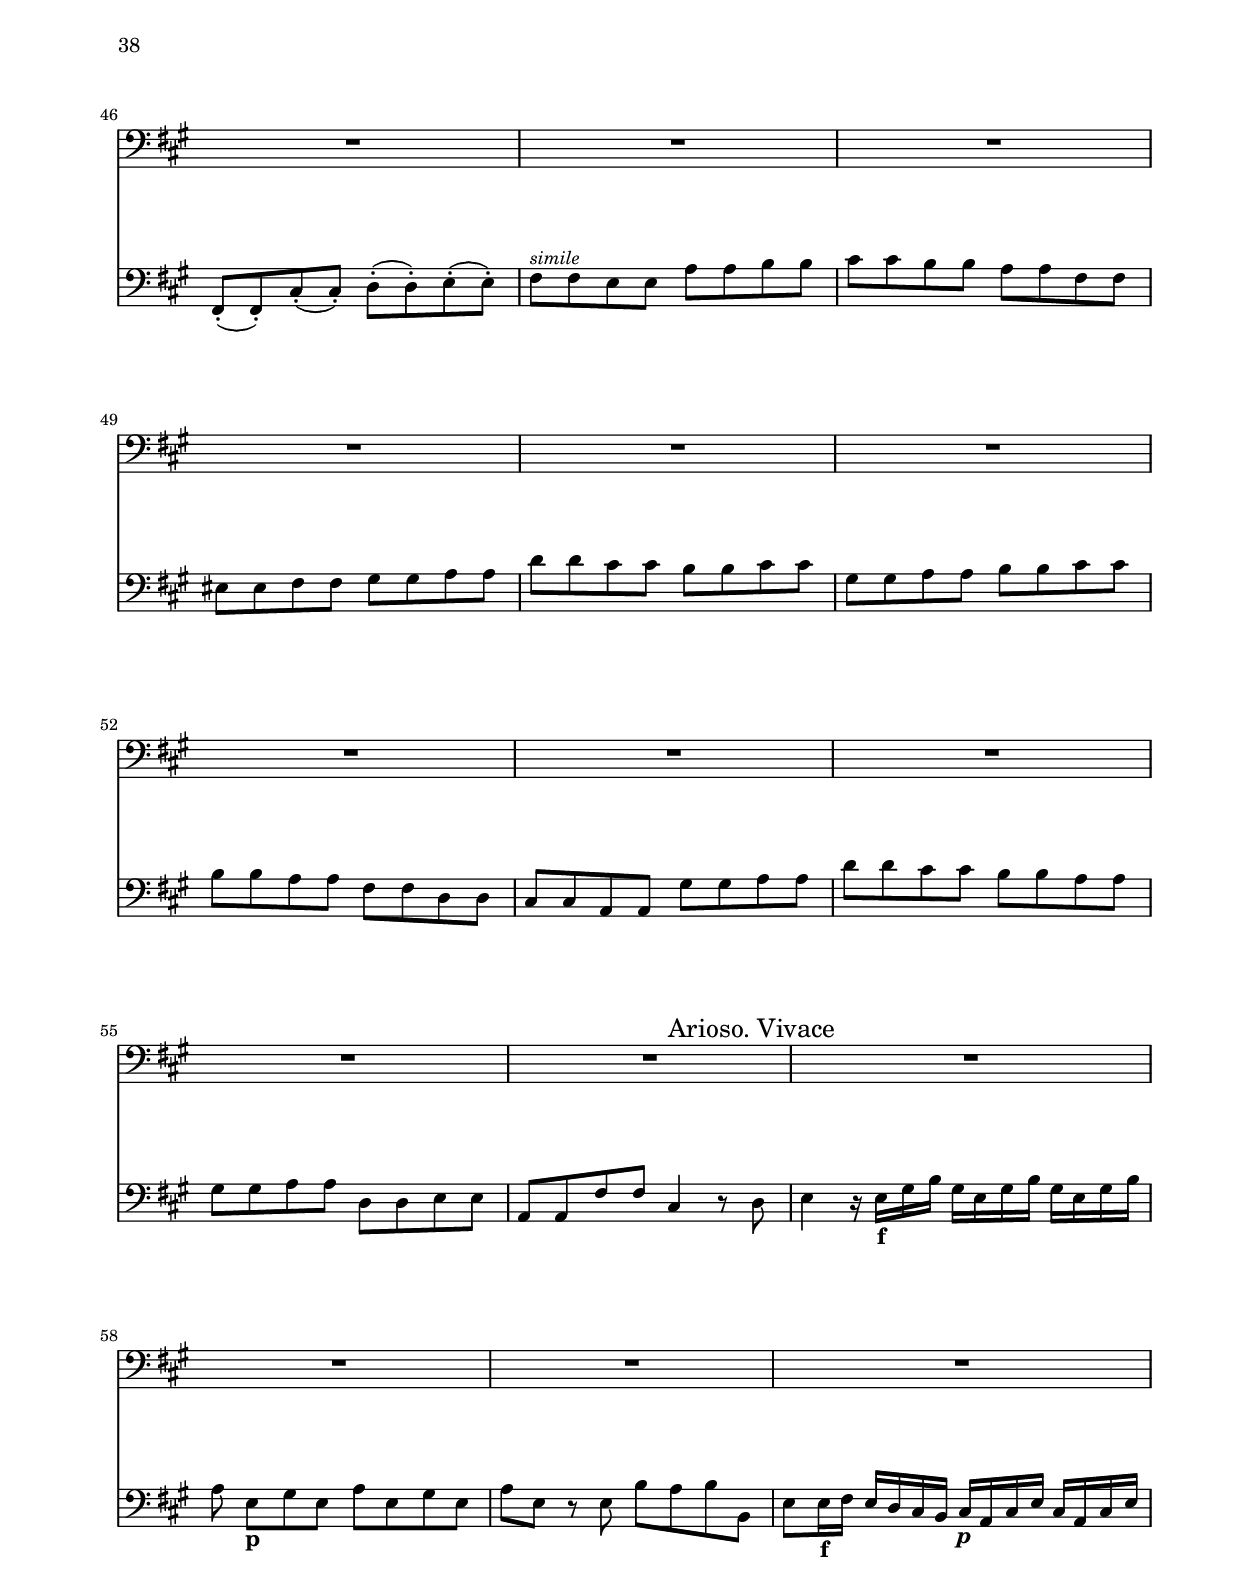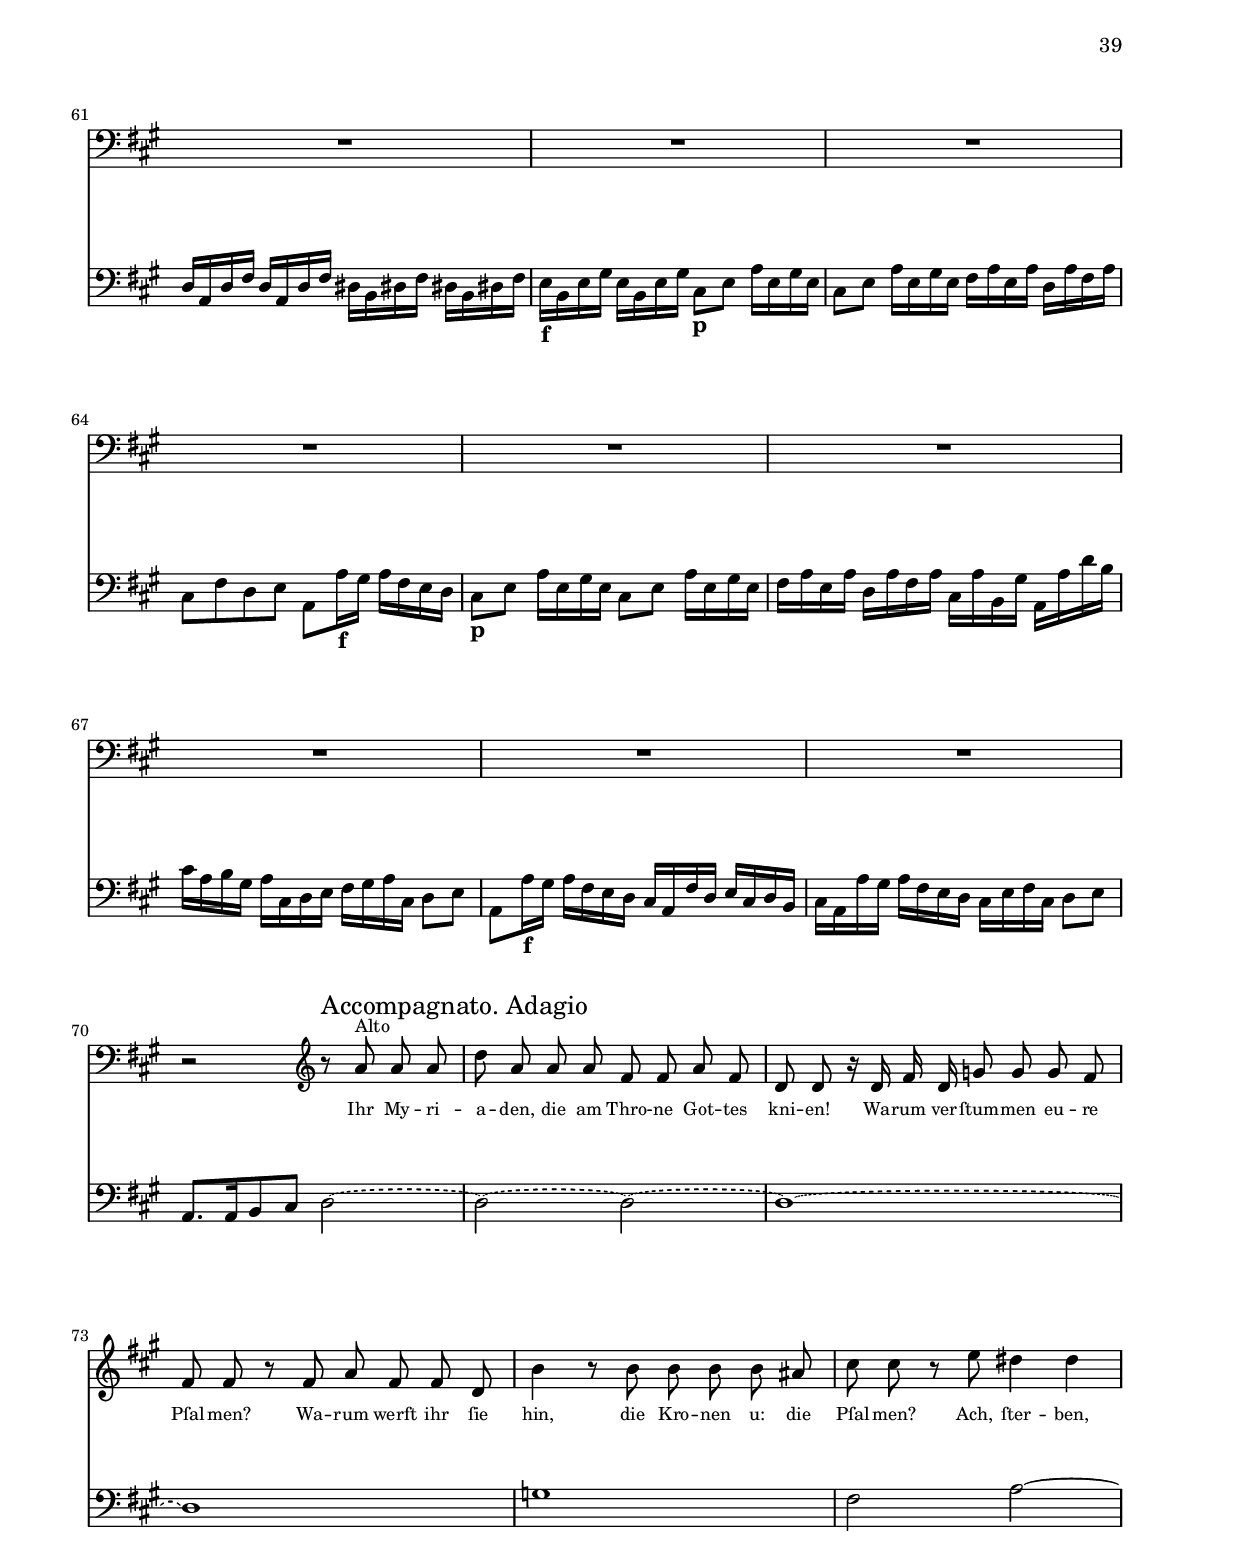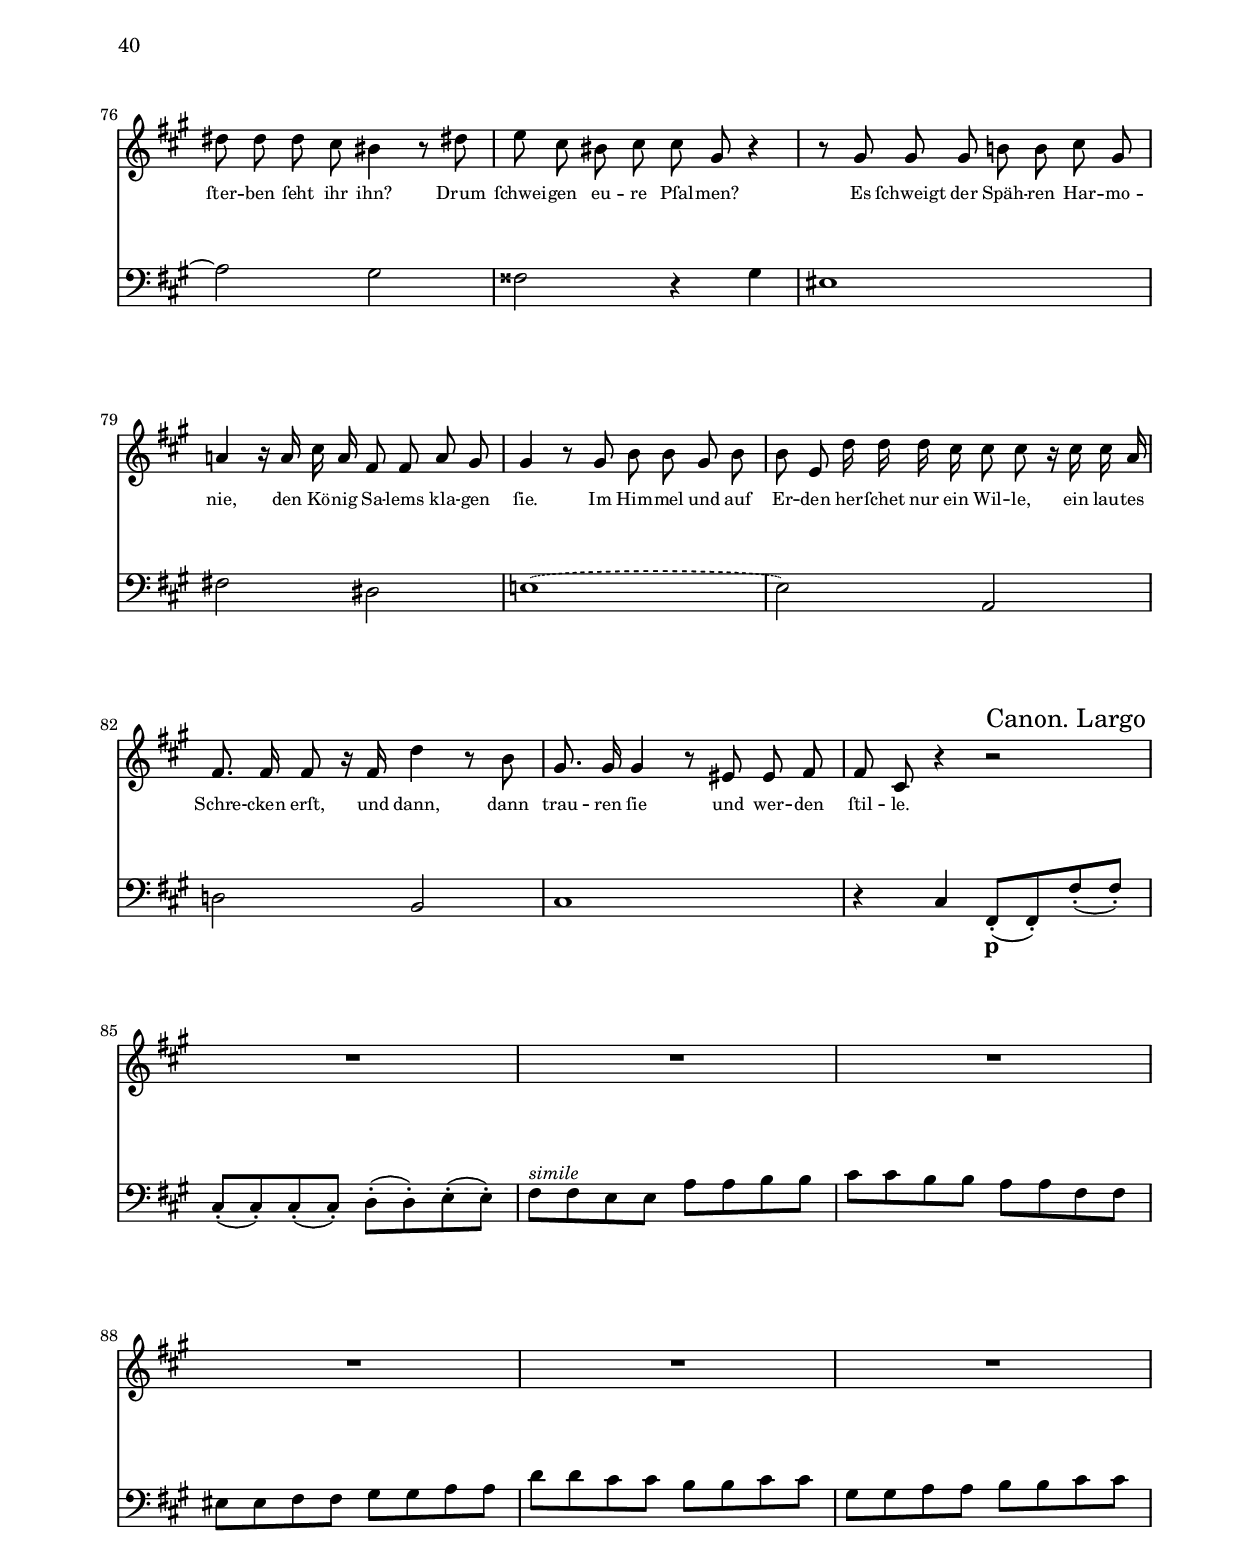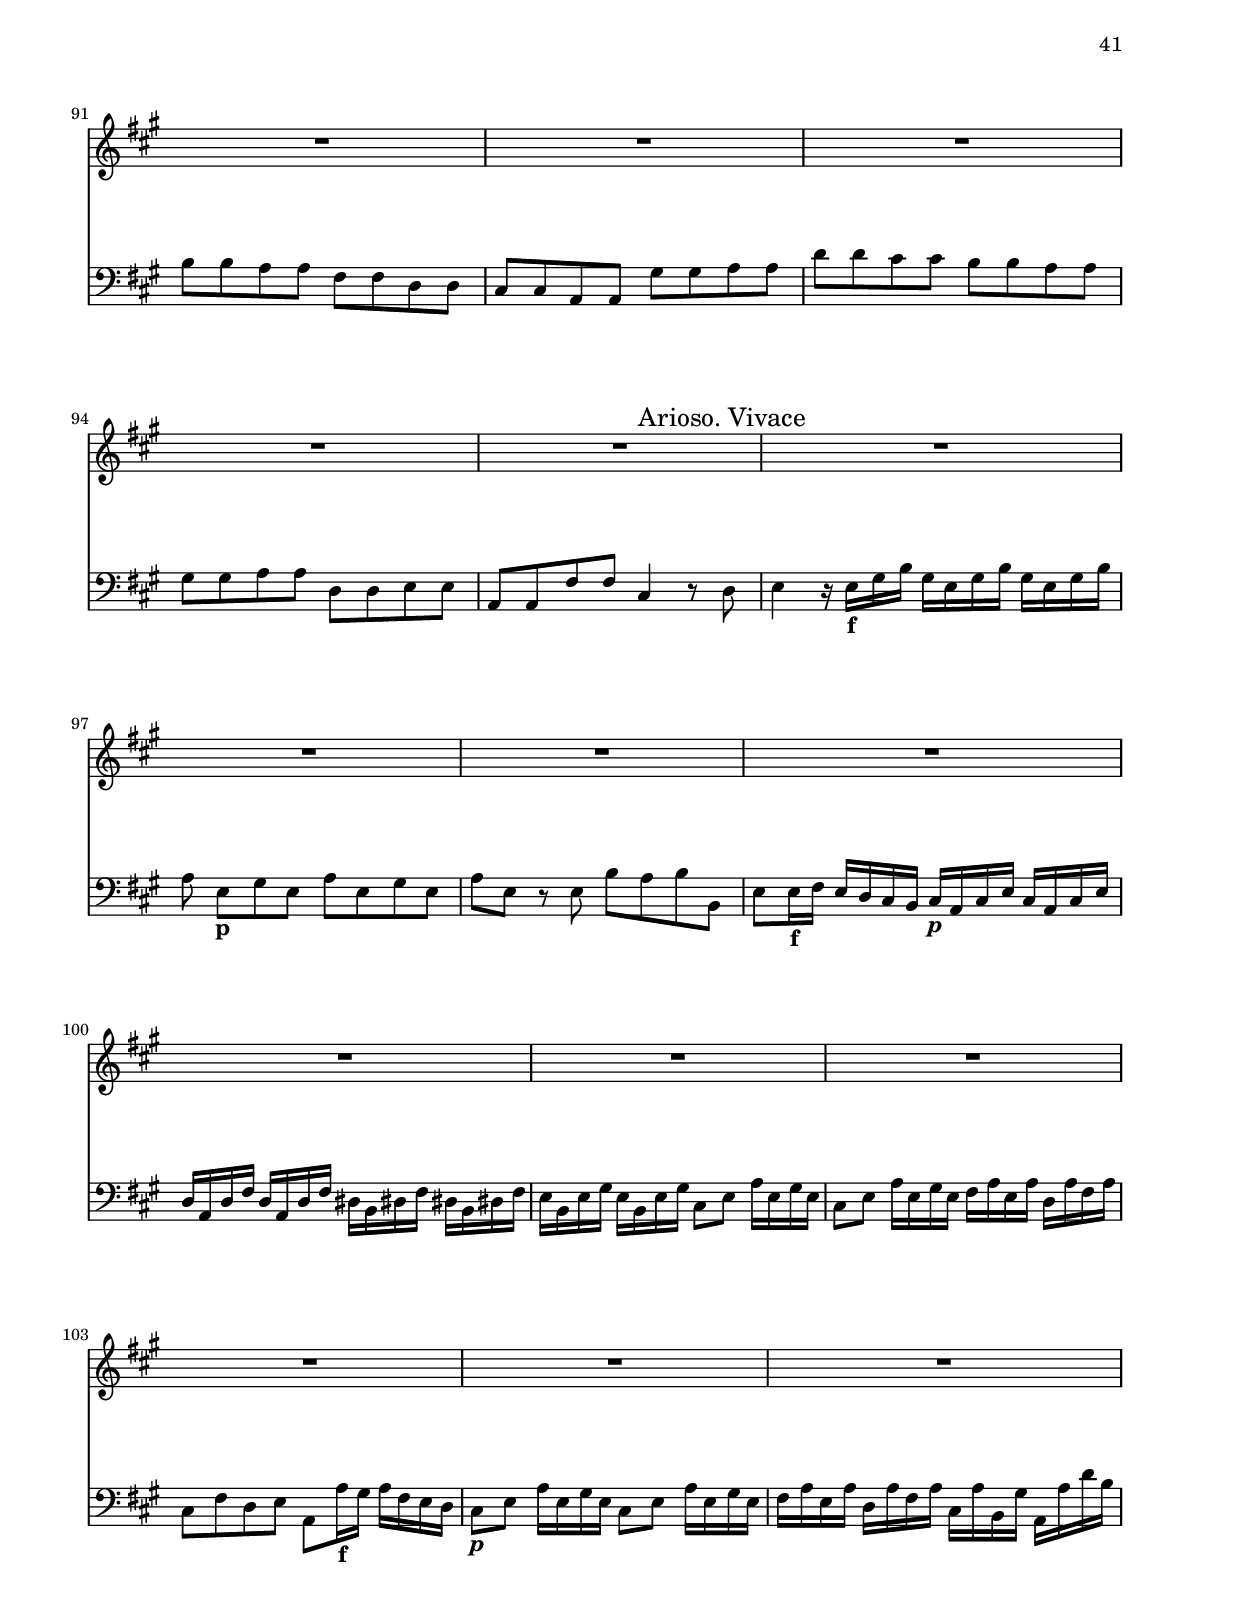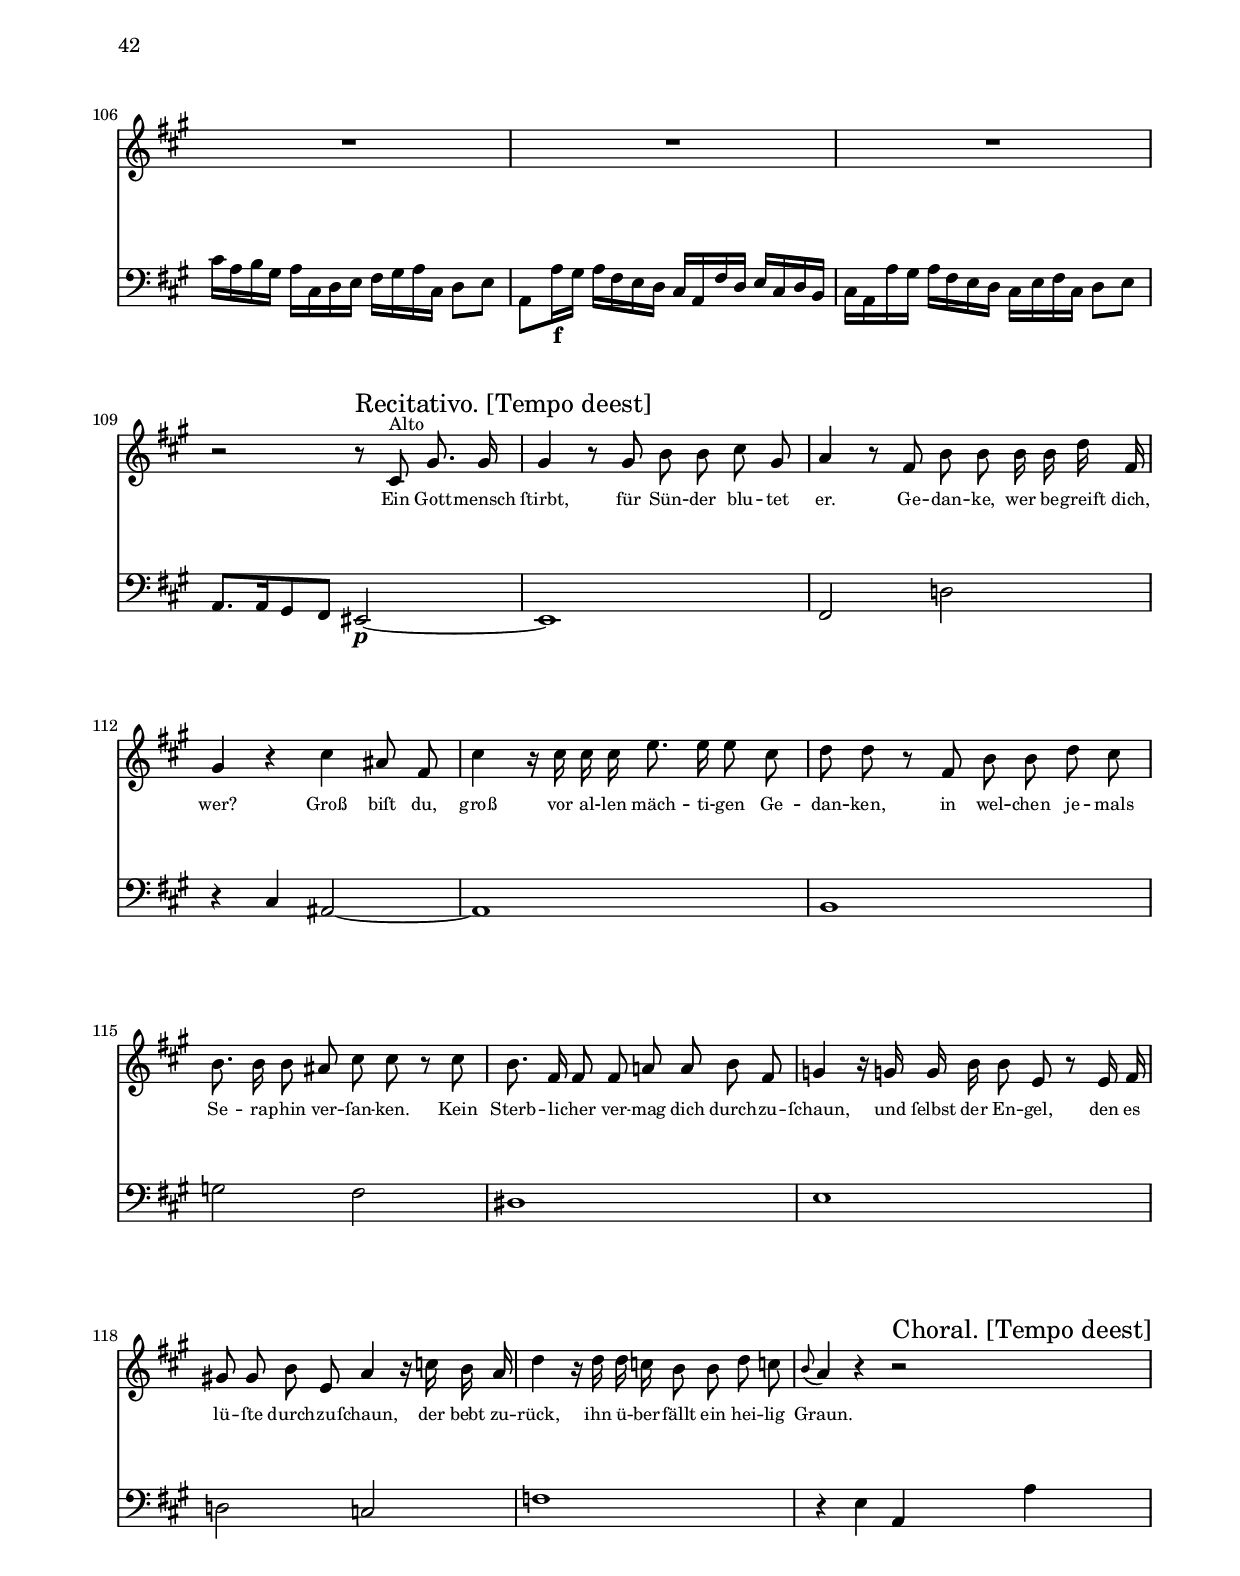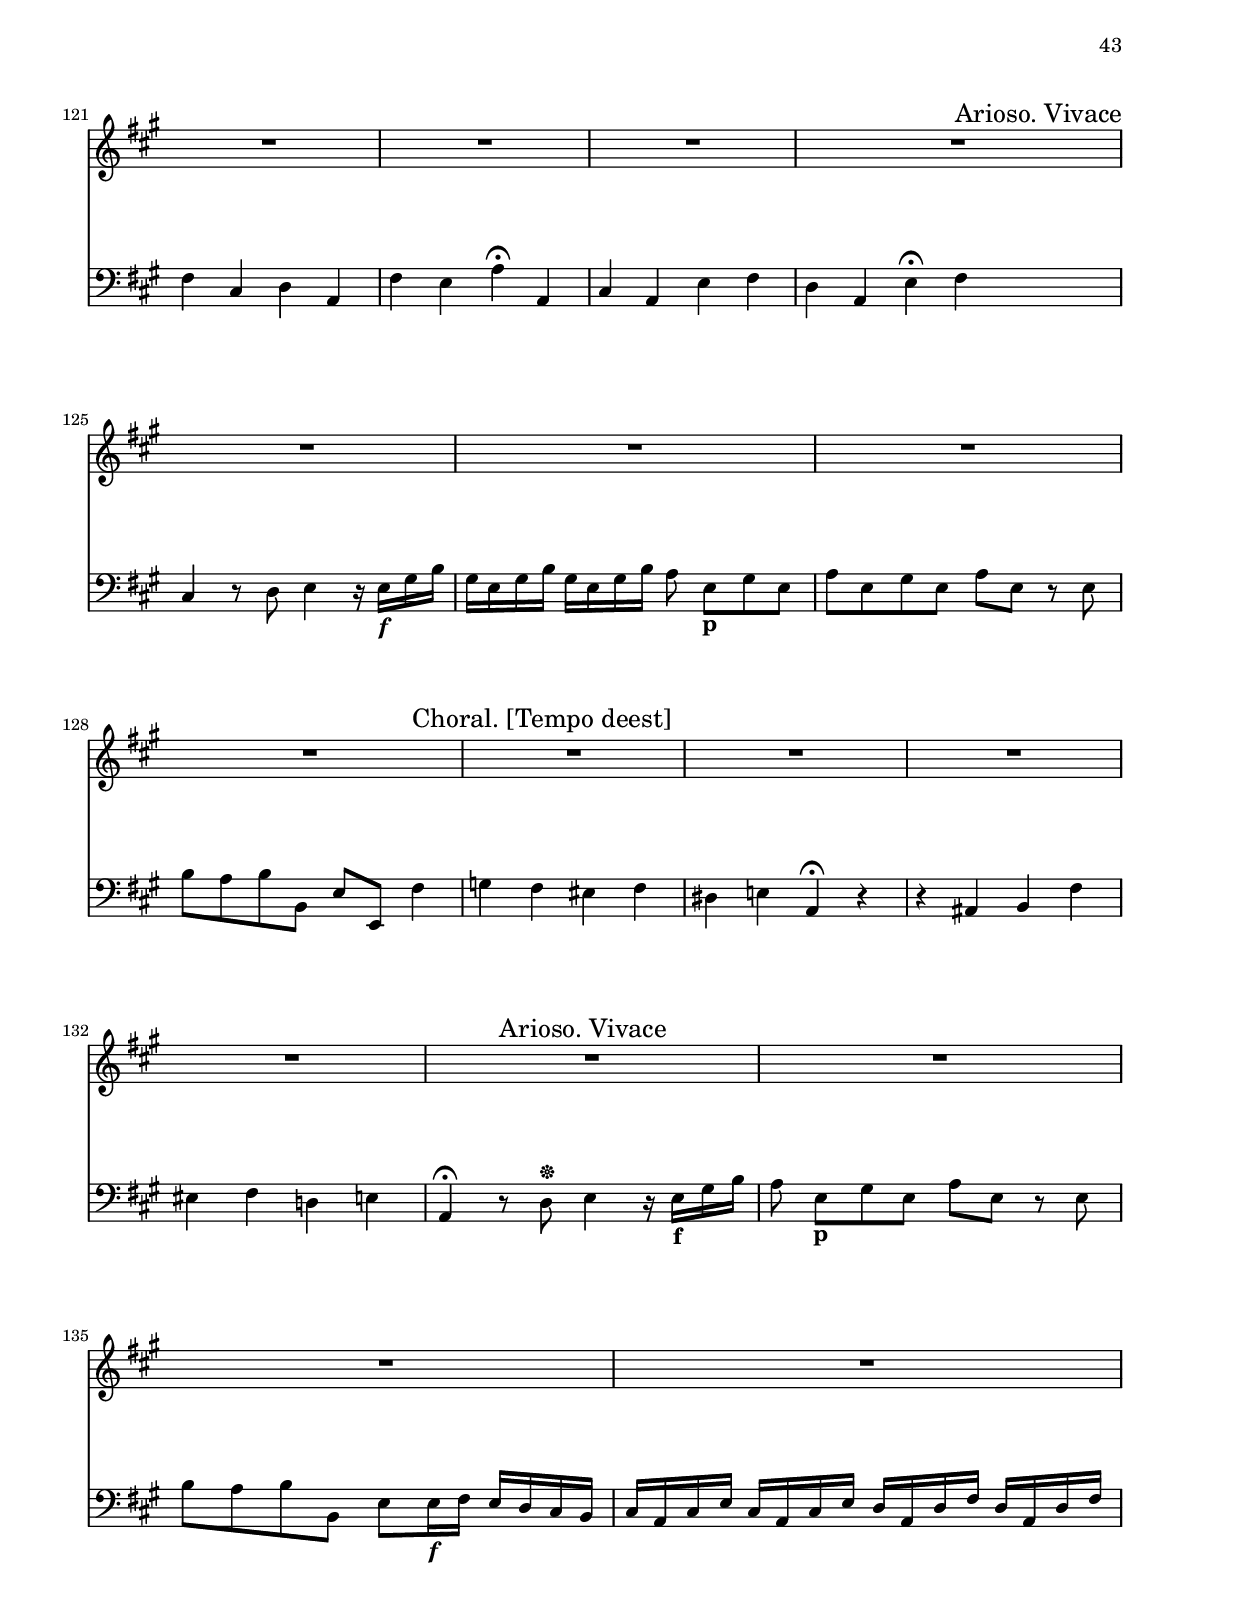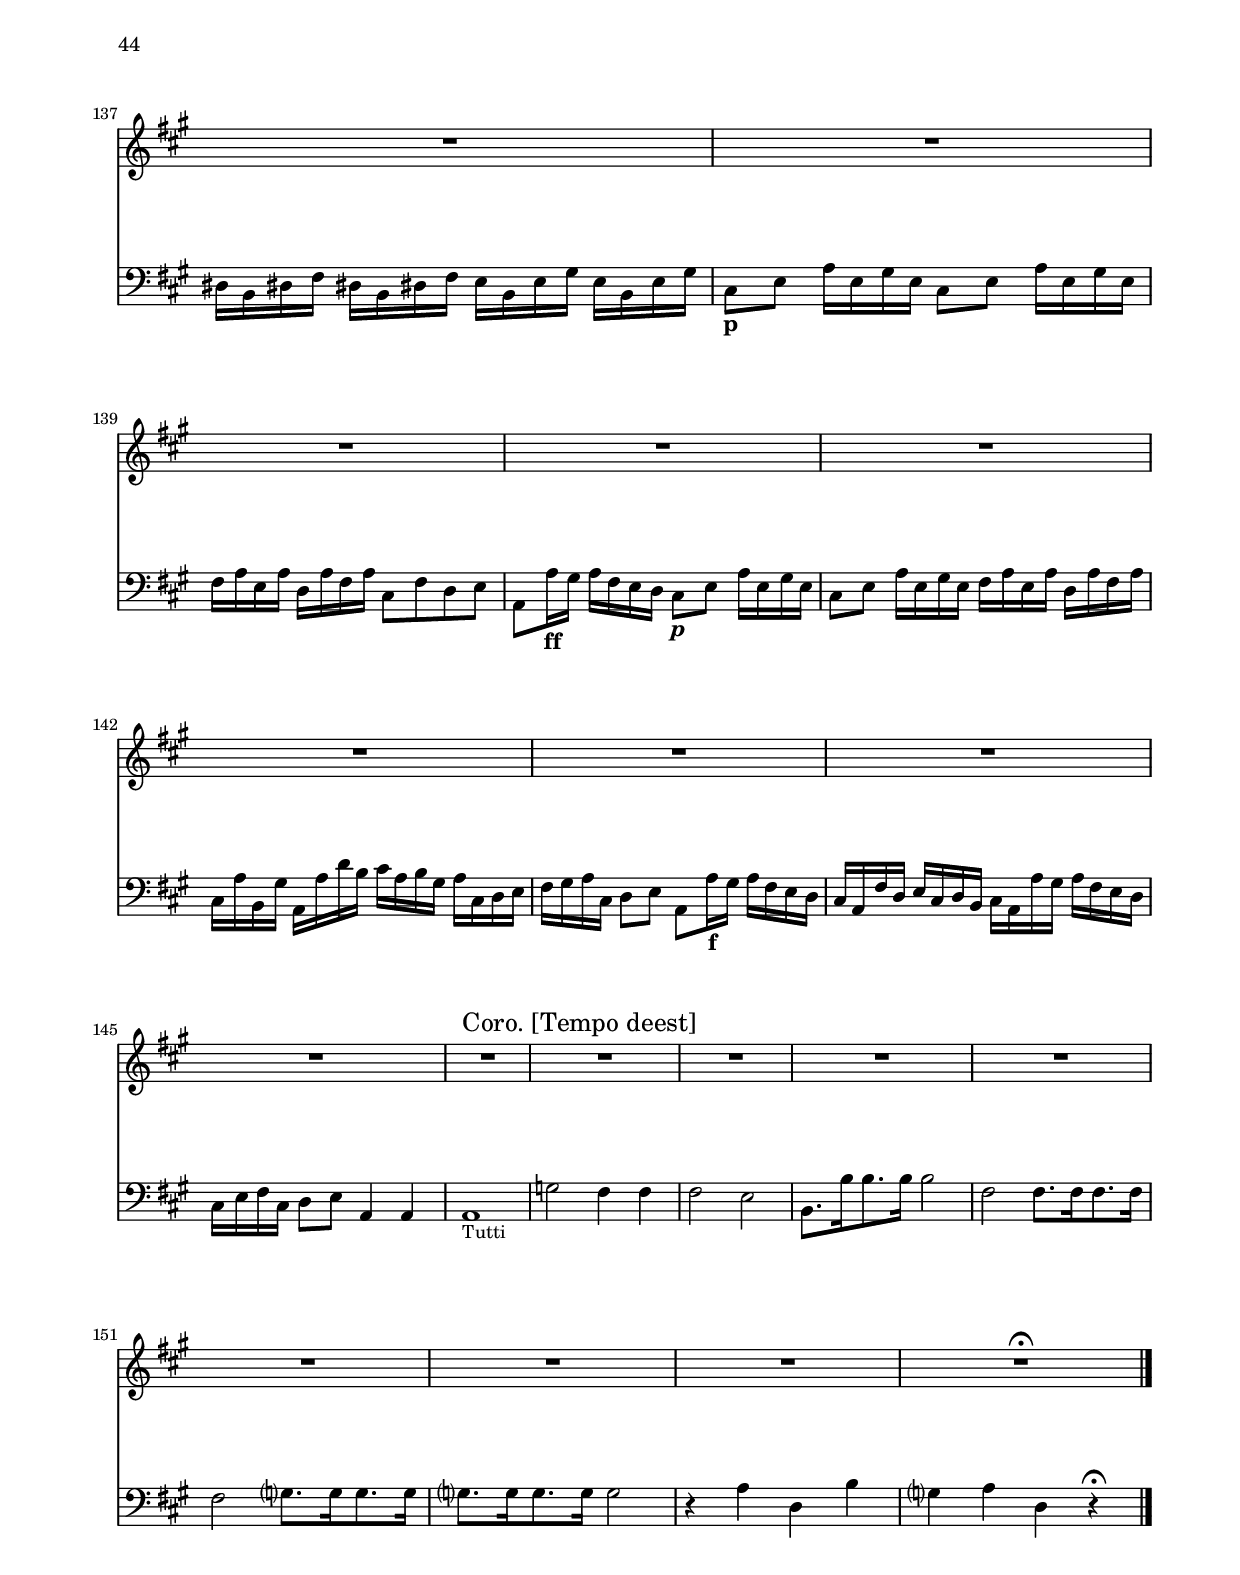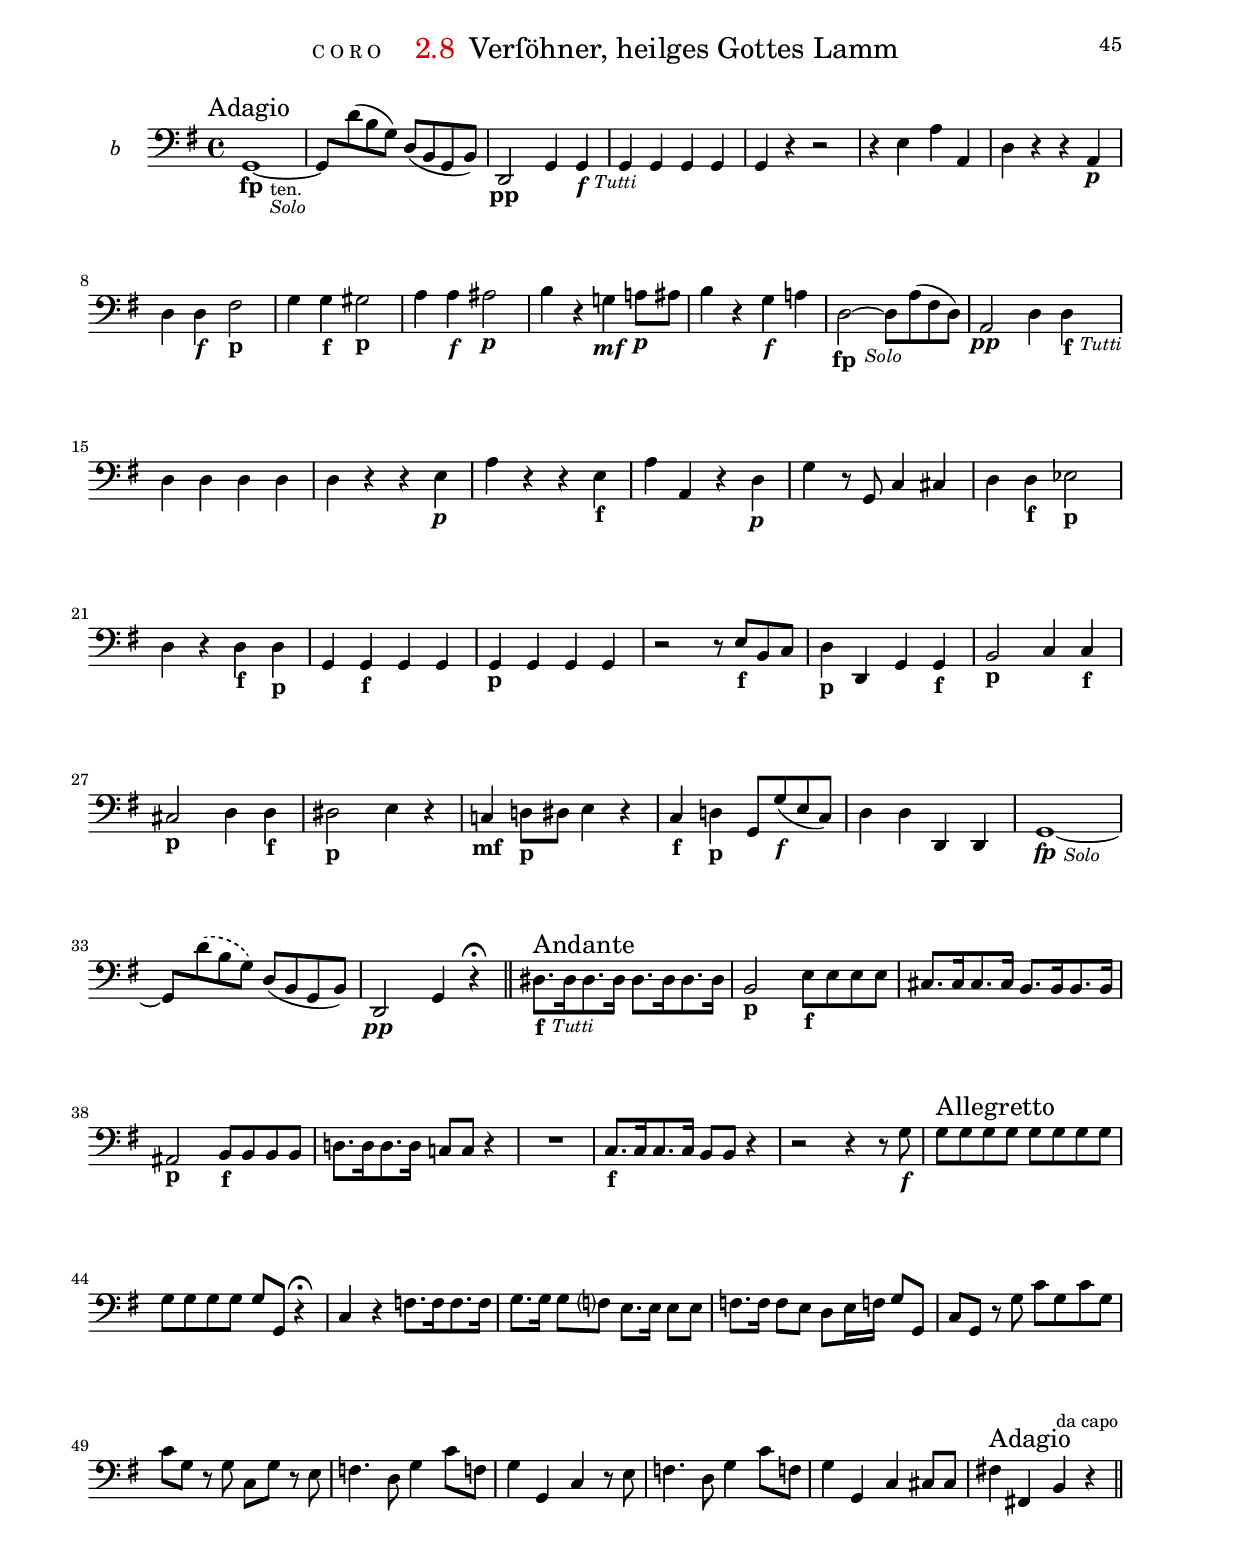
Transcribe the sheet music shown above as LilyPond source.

\version "2.22.0"

\include "../definitions.ly"

\paper {
  indent = 1\cm
  top-margin = 1.5\cm
  system-separator-markup = ##f
  system-system-spacing =
    #'((basic-distance . 18)
       (minimum-distance . 18)
       (padding . -100)
       (stretchability . 0))

  top-system-spacing =
    #'((basic-distance . 12)
       (minimum-distance . 12)
       (padding . -100)
       (stretchability . 0))

  top-markup-spacing =
    #'((basic-distance . 0)
       (minimum-distance . 0)
       (padding . -100)
       (stretchability . 0))

  markup-system-spacing =
    #'((basic-distance . 12)
       (minimum-distance . 12)
       (padding . -100)
       (stretchability . 0))

  systems-per-page = #9
}

#(set-global-staff-size 17.82)

\layout {
  \context {
    \Staff
    instrumentName = "b"
  }
}

\book {
  \bookpart {
    \header {
      genre = "C H O R A L"
      number = "1.1"
      title = "Jeſu, deine Pasſion"
    }
    \paper { indent = 2\cm systems-per-page = #4 }
    \score {
      <<
        \new Staff {
          \set Staff.instrumentName = "Bassi"
          \JesuDeineOrgano
        }
      >>
    }
  }
  \bookpart {
    \header {
      genre = "A C C O M P A G N A T O"
      number = "1.2"
      title = "O welch ein kläglich Bild"
    }
    \paper { systems-per-page = #5 }
    \score {
      <<
        \new ChoirStaff <<
          \new Staff {
            \set Staff.instrumentName = "T"
            \new Voice = "Tenore" { \dynamicUp \OWelchTenoreNotes }
          }
          \new Lyrics \lyricsto Tenore \OWelchTenoreLyrics
        >>
        \new Staff { \OWelchOrgano }
      >>
    }
  }
  \bookpart {
    \header {
      genre = "A R I A"
      number = "1.3"
      title = "Heiliger, auch ich bin Erde"
    }
    \score {
      <<
        \new Staff { \HeiligerOrgano }
      >>
    }
  }
  \bookpart {
    \header {
      genre = "C O R O"
      number = "1.4"
      title = "Mein Herz iſt bereit"
    }
    \score {
      <<
        \new Staff { \MeinHerzOrgano }
      >>
    }
  }
  \bookpart {
    \header {
      genre = "A C C O M P A G N A T O"
      number = "1.5"
      title = "Verräther! Wie, dir muß es doch gelingen?"
    }
    \paper { systems-per-page = #5 }
    \score {
      <<
        \new ChoirStaff <<
          \new Staff {
            \set Staff.instrumentName = "T"
            \new Voice = "Tenore" { \dynamicUp \VerraetherTenoreNotes }
          }
          \new Lyrics \lyricsto Tenore \VerraetherTenoreLyrics
        >>
        \new Staff { \VerraetherOrgano }
      >>
    }
  }
  \bookpart {
    \header {
      genre = "A R I A"
      number = "1.6"
      title = "Lieblich fließt die Zähre"
    }
    \score {
      <<
        \new Staff { \LieblichOrgano }
      >>
    }
  }
  \bookpart {
    \header {
      genre = "C O R O"
      number = "1.7"
      title = "Wohl dem, dem die Uebertretungen vergeben ſind"
    }
    \paper { systems-per-page = #6 }
    \score {
      <<
        \new Staff { \WohlDemOrgano }
      >>
    }
  }
  \bookpart {
    \header {
      genre = "C H O R A L"
      number = "1.8"
      title = "Ich falle dir, mein Gott, zu Füßen"
    }
    \paper { systems-per-page = #4 }
    \score {
      <<
        \new Staff { \IchFalleOrgano }
      >>
    }
  }
  \bookpart {
    \header {
      genre = "A C C O M P A G N A T O"
      number = "1.9"
      title = "Er, deſſen Allmachts Ruf"
    }
    \paper { systems-per-page = #5 }
    \score {
      <<
        \new ChoirStaff <<
          \new Staff {
            \set Staff.instrumentName = \markup \center-column { "A" "T" }
            \new Voice = "Soli" { \dynamicUp \ErDessenSoliNotes }
          }
          \new Lyrics \lyricsto Soli \ErDessenSoliLyrics
        >>
        \new Staff { \ErDessenOrgano }
      >>
    }
  }
  \bookpart {
    \header {
      genre = "C O R O"
      number = "1.10"
      title = "Er iſt um unſere Miſſethat willen ſo verwundet"
    }
    \paper { systems-per-page = #6 }
    \score {
      <<
        \new Staff { \ErIstUmOrgano }
      >>
    }
  }
  \bookpart {
    \header {
      genre = "C H O R A L"
      number = "1.11"
      title = "Schreibe deine blutge Wunden"
    }
    \paper { systems-per-page = #4 }
    \score {
      <<
        \new Staff { \SchreibeDeineOrgano }
      >>
    }
  }
  \bookpart {
    \header {
      genre = "A C C O M P A G N A T O"
      number = "2.1"
      title = "Nun iſt die feyerliche Stunde des großen Opfers da"
    }
    \paper { systems-per-page = #5 }
    \score {
      <<
        \new ChoirStaff <<
          \new Staff {
            \set Staff.instrumentName = "T"
            \new Voice = "Tenore" { \dynamicUp \NunIstTenoreNotes }
          }
          \new Lyrics \lyricsto Tenore \NunIstTenoreLyrics
        >>
        \new Staff { \NunIstOrgano }
      >>
    }
  }
  \bookpart {
    \header {
      genre = "D U E T T O"
      number = "2.2"
      title = "Gott am Creutze, lehre mich"
    }
    \score {
      <<
        \new Staff { \GottAmOrgano }
      >>
    }
  }
  \bookpart {
    \header {
      genre = "A C C O M P A G N A T O"
      number = "2.3"
      title = "Es ſchweben Seraphim von fern"
    }
    \paper { systems-per-page = #5 }
    \score {
      <<
        \new ChoirStaff <<
          \new Staff {
            \set Staff.instrumentName = "T"
            \new Voice = "Tenore" { \dynamicUp \EsSchwebenTenoreNotes }
          }
          \new Lyrics \lyricsto Tenore \EsSchwebenTenoreLyrics
        >>
        \new Staff { \EsSchwebenOrgano }
      >>
    }
  }
  \bookpart {
    \header {
      genre = "A R I A"
      number = "2.4"
      title = "Hörts, Chriſten, das iſt unſer Glaube"
    }
    \score {
      <<
        \new Staff { \HoertsOrgano }
      >>
    }
  }
  \bookpart {
    \header {
      genre = "C O R O"
      number = "2.5"
      title = "Meine Seele dürſtet nach Gott"
    }
    \score {
      <<
        \new Staff { \MeineSeeleOrgano }
      >>
    }
  }
  \bookpart {
    \header {
      genre = "C H O R A L"
      number = "2.6"
      title = "O! Freud, o! Luſt, o! Leben"
    }
    \paper { systems-per-page = #6 }
    \score {
      <<
        \new Staff { \OFreudOrgano }
      >>
    }
  }
  \bookpart {
    \header {
      genre = "A C C O M P A G N A T O   /   C O R O"
      number = "2.7"
      title = "Du ſchöner Morgenſtern"
    }
    \paper { systems-per-page = #5 }
    \score {
      <<
        \new ChoirStaff <<
          \new Staff {
            \set Staff.instrumentName = \markup \center-column { "A" "T" "B" }
            \new Voice = "Soli" { \dynamicUp \DuSchoenerSoliNotes }
          }
          \new Lyrics \lyricsto Soli \DuSchoenerSoliLyrics
        >>
        \new Staff { \DuSchoenerOrgano }
      >>
    }
  }
  \bookpart {
    \header {
      genre = "C O R O"
      number = "2.8"
      title = "Verſöhner, heilges Gottes Lamm"
    }
    \score {
      <<
        \new Staff { \VersoehnerOrgano }
      >>
    }
  }
}
